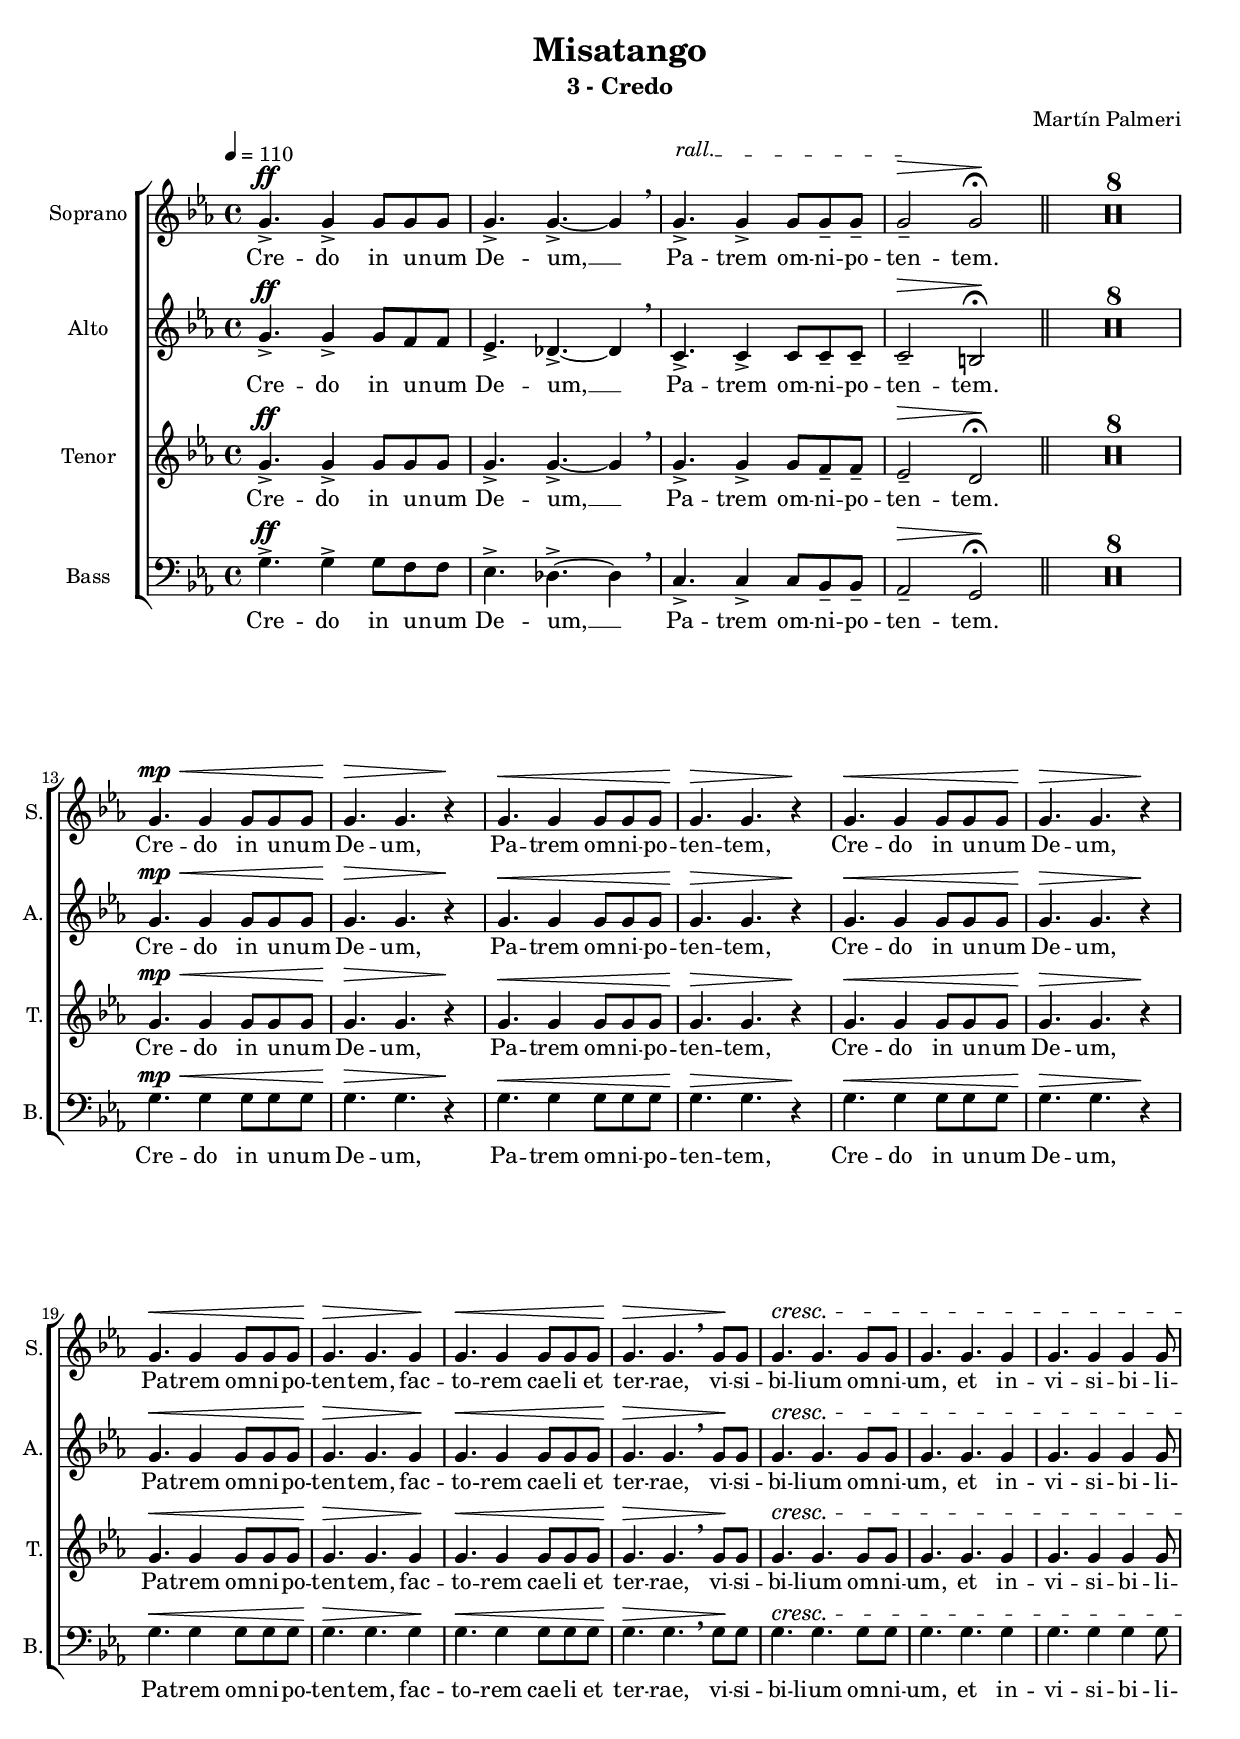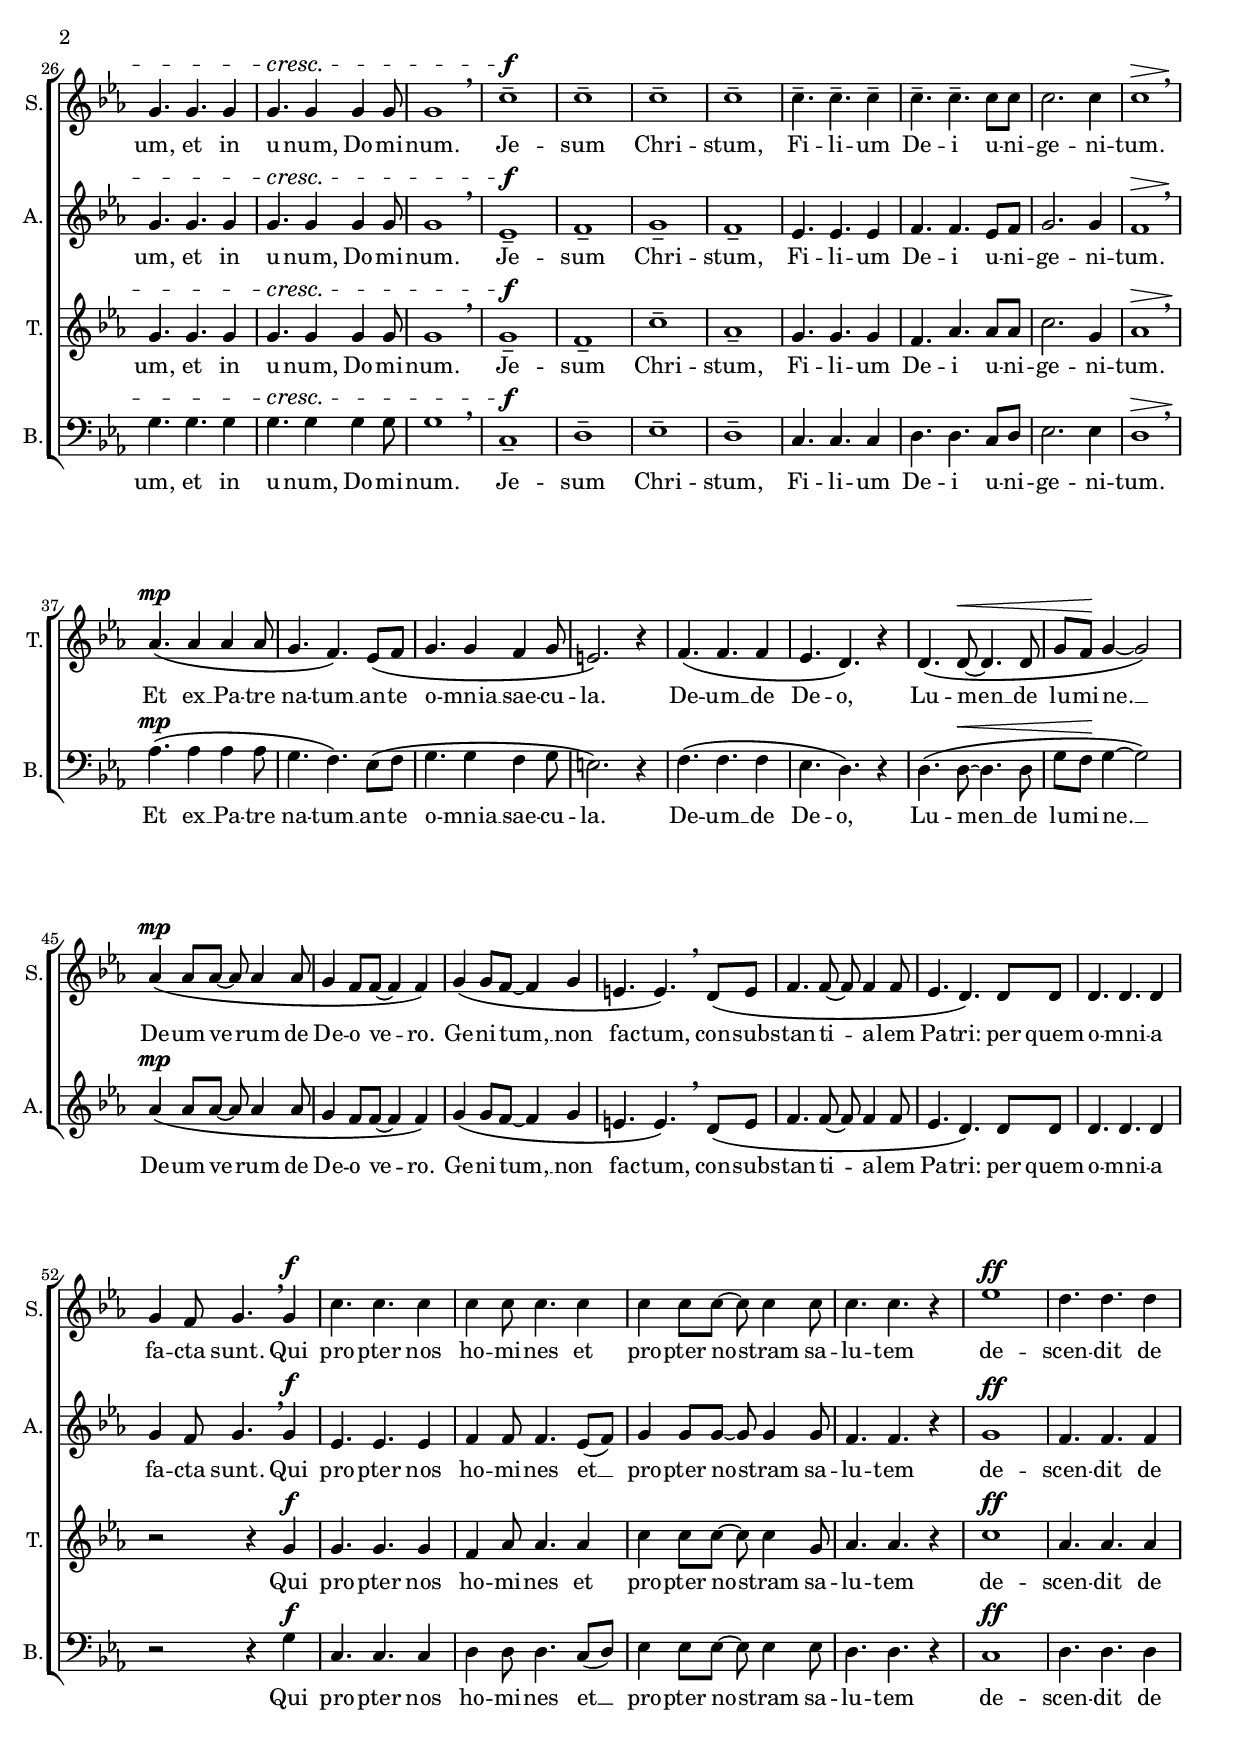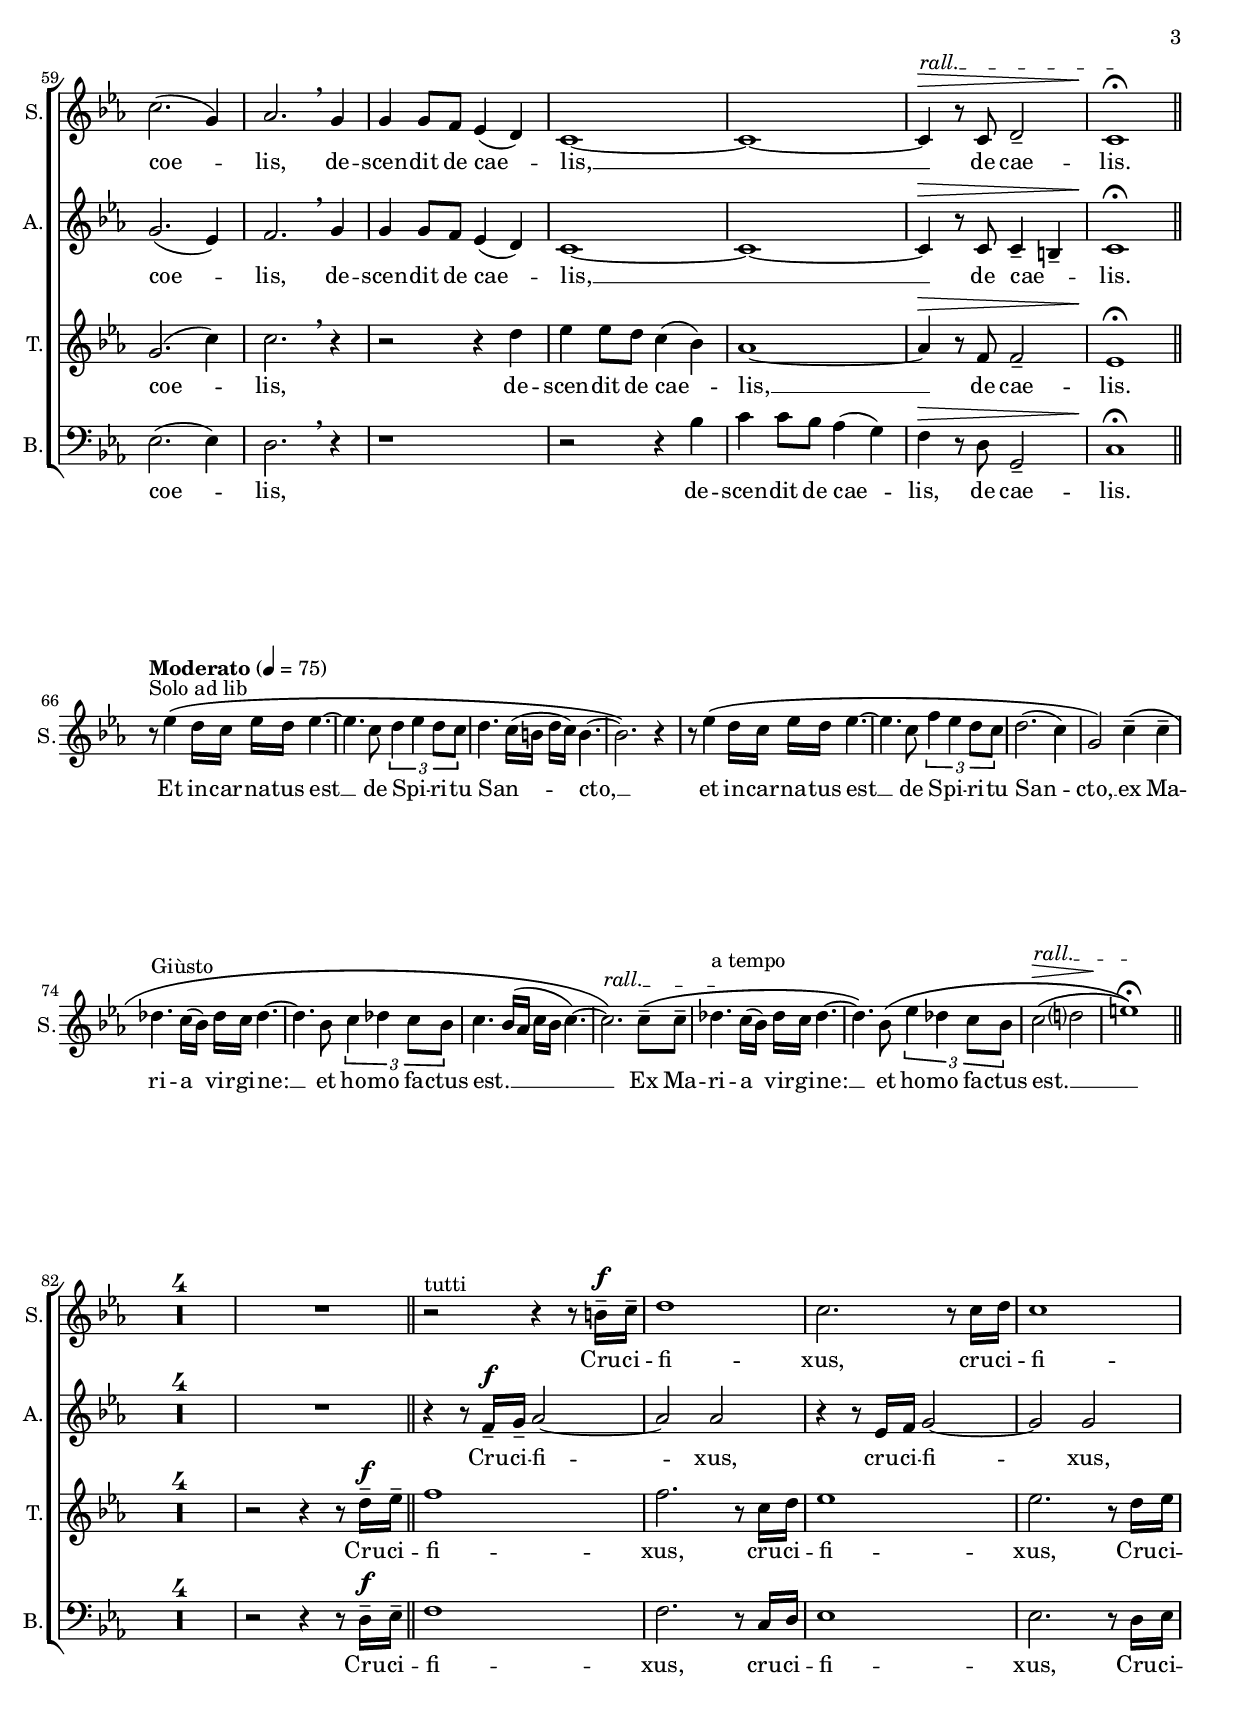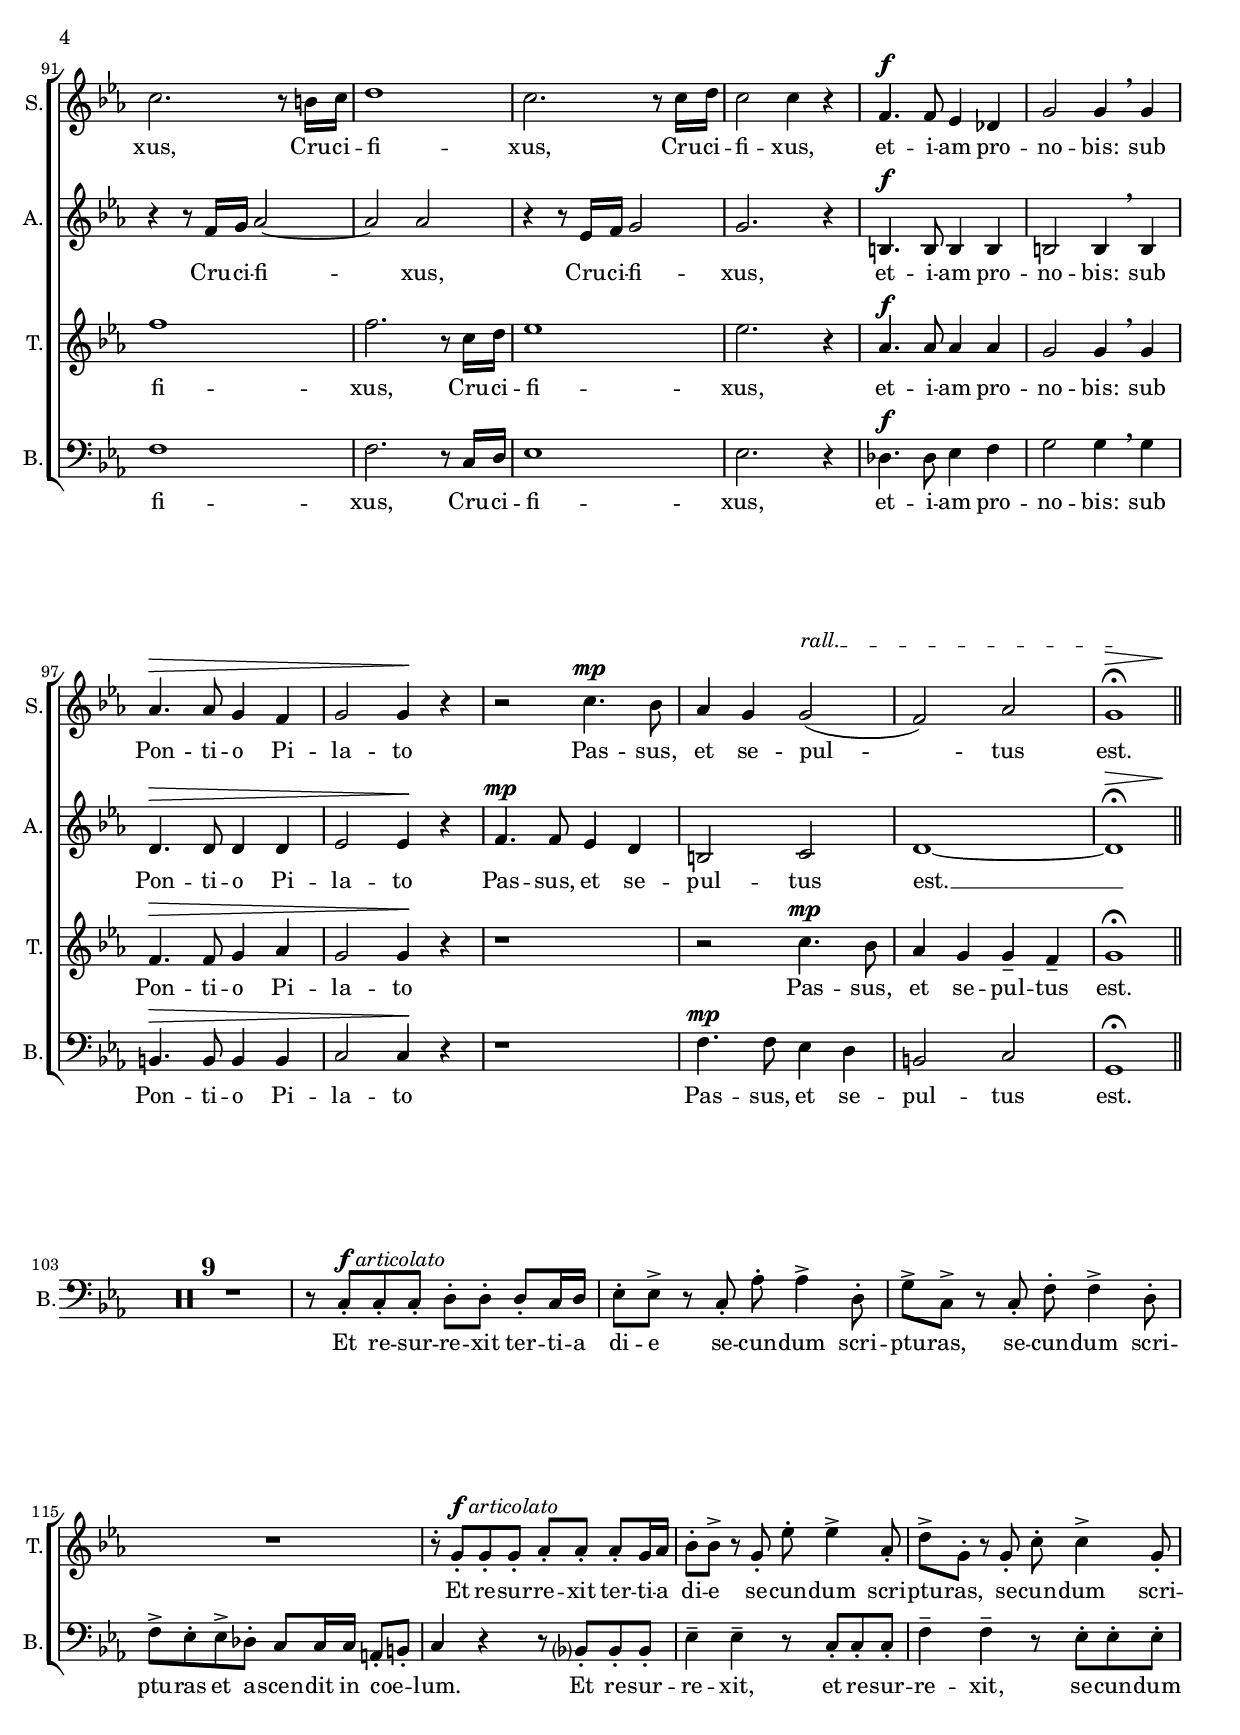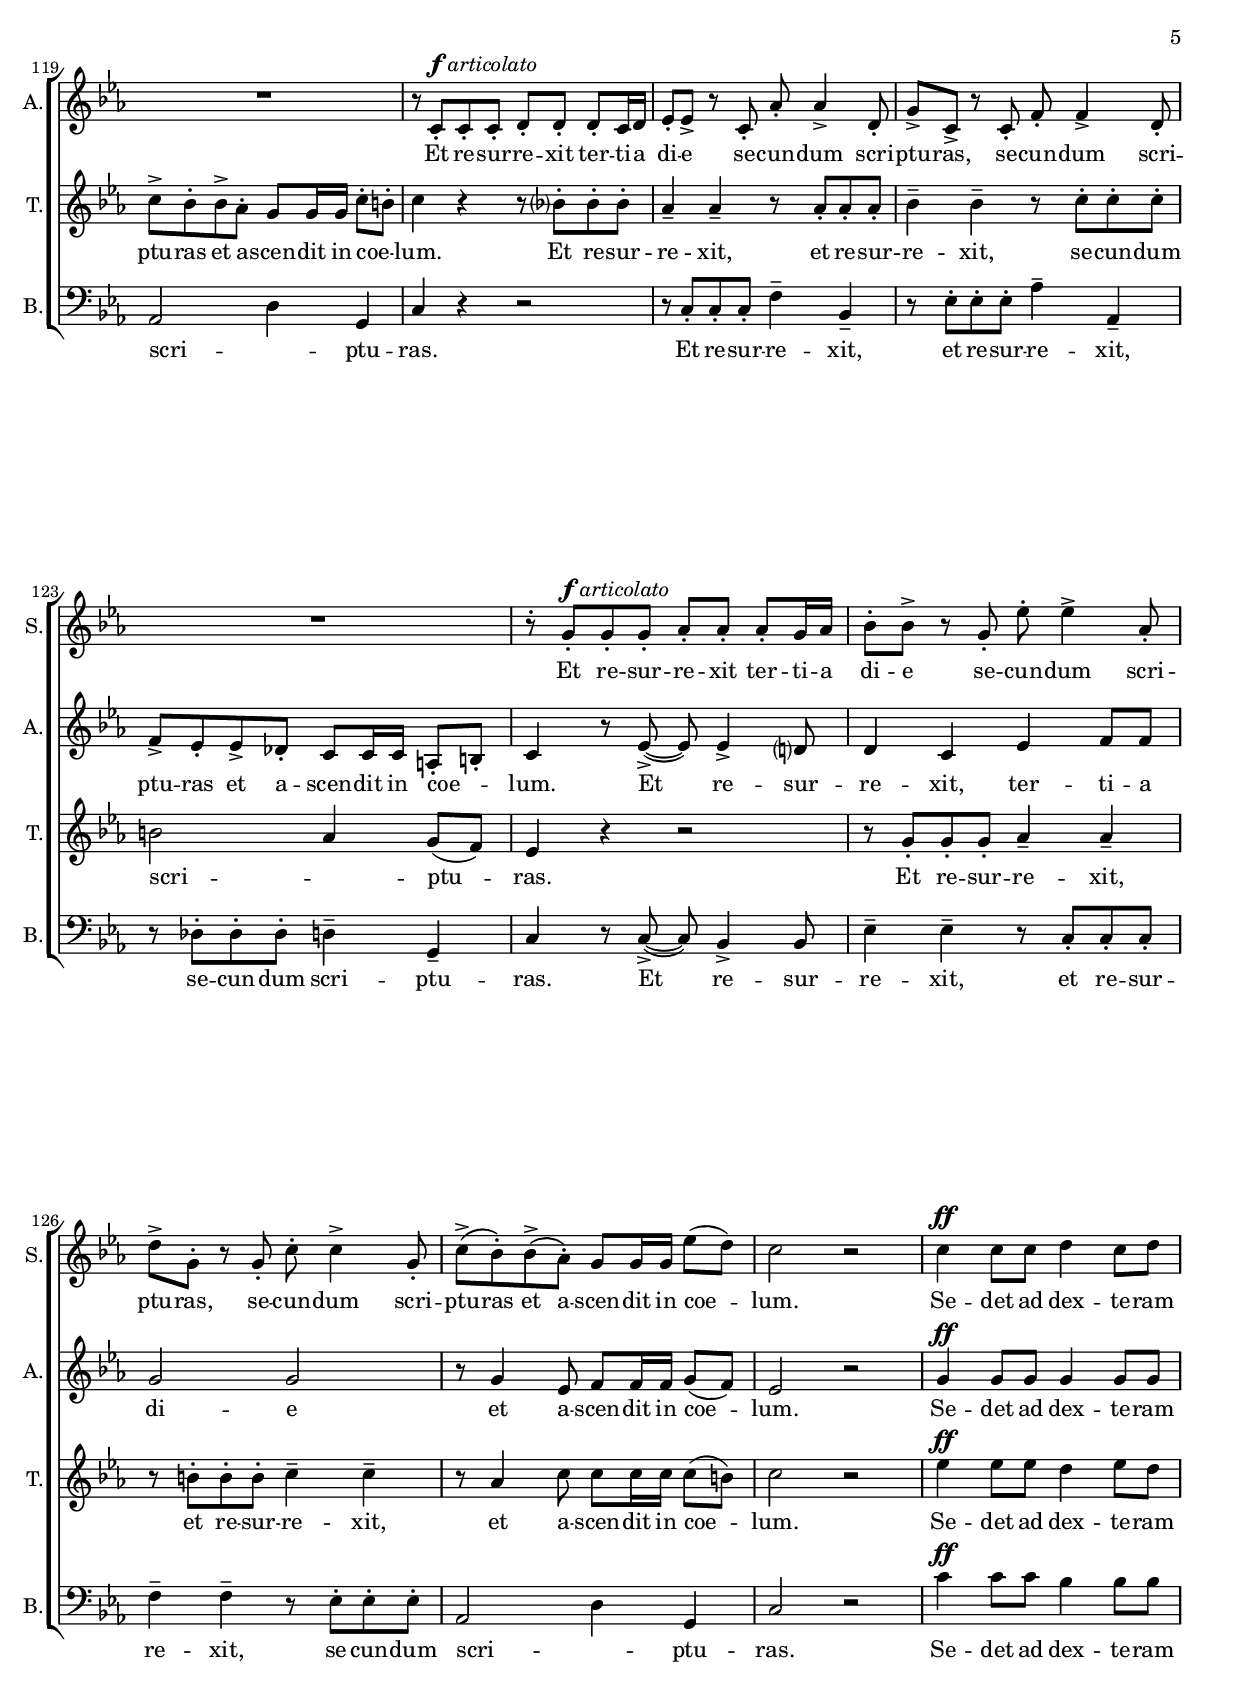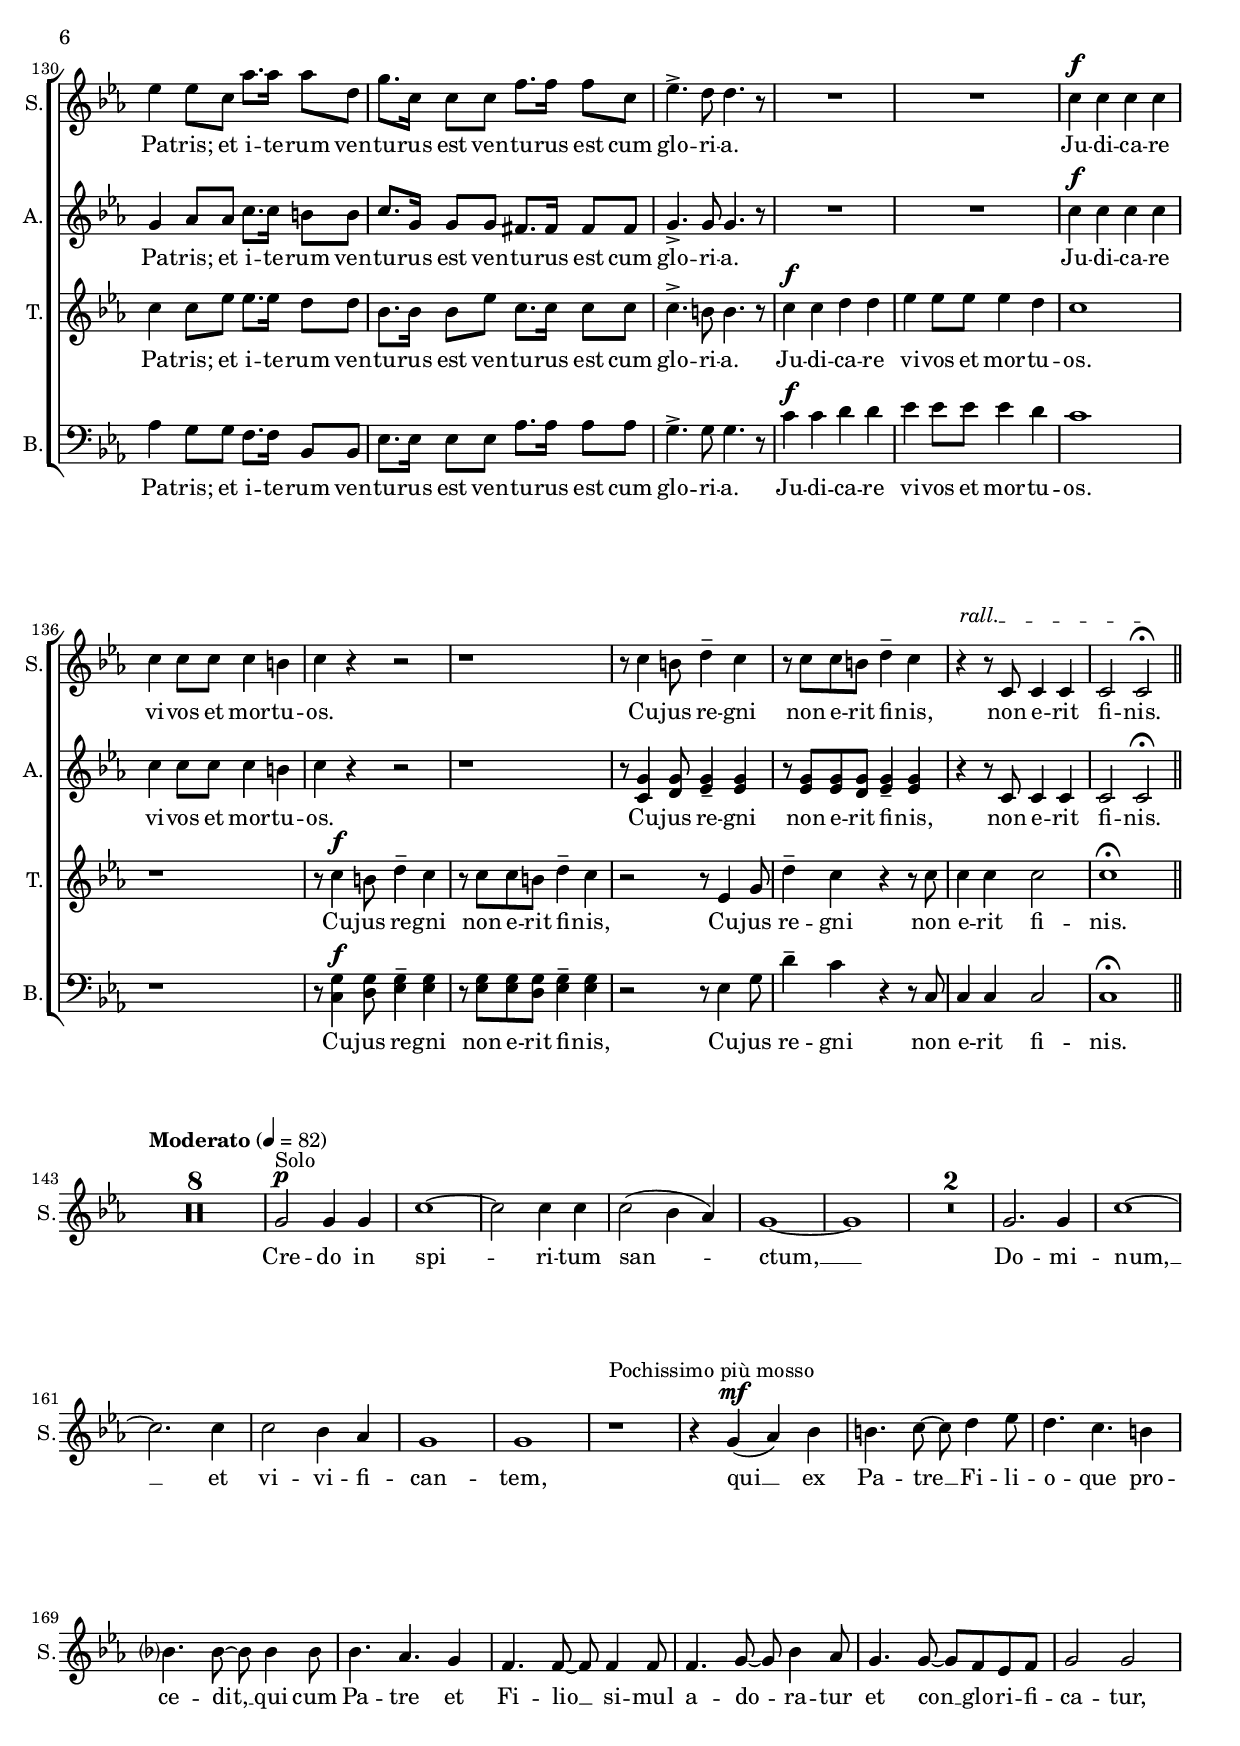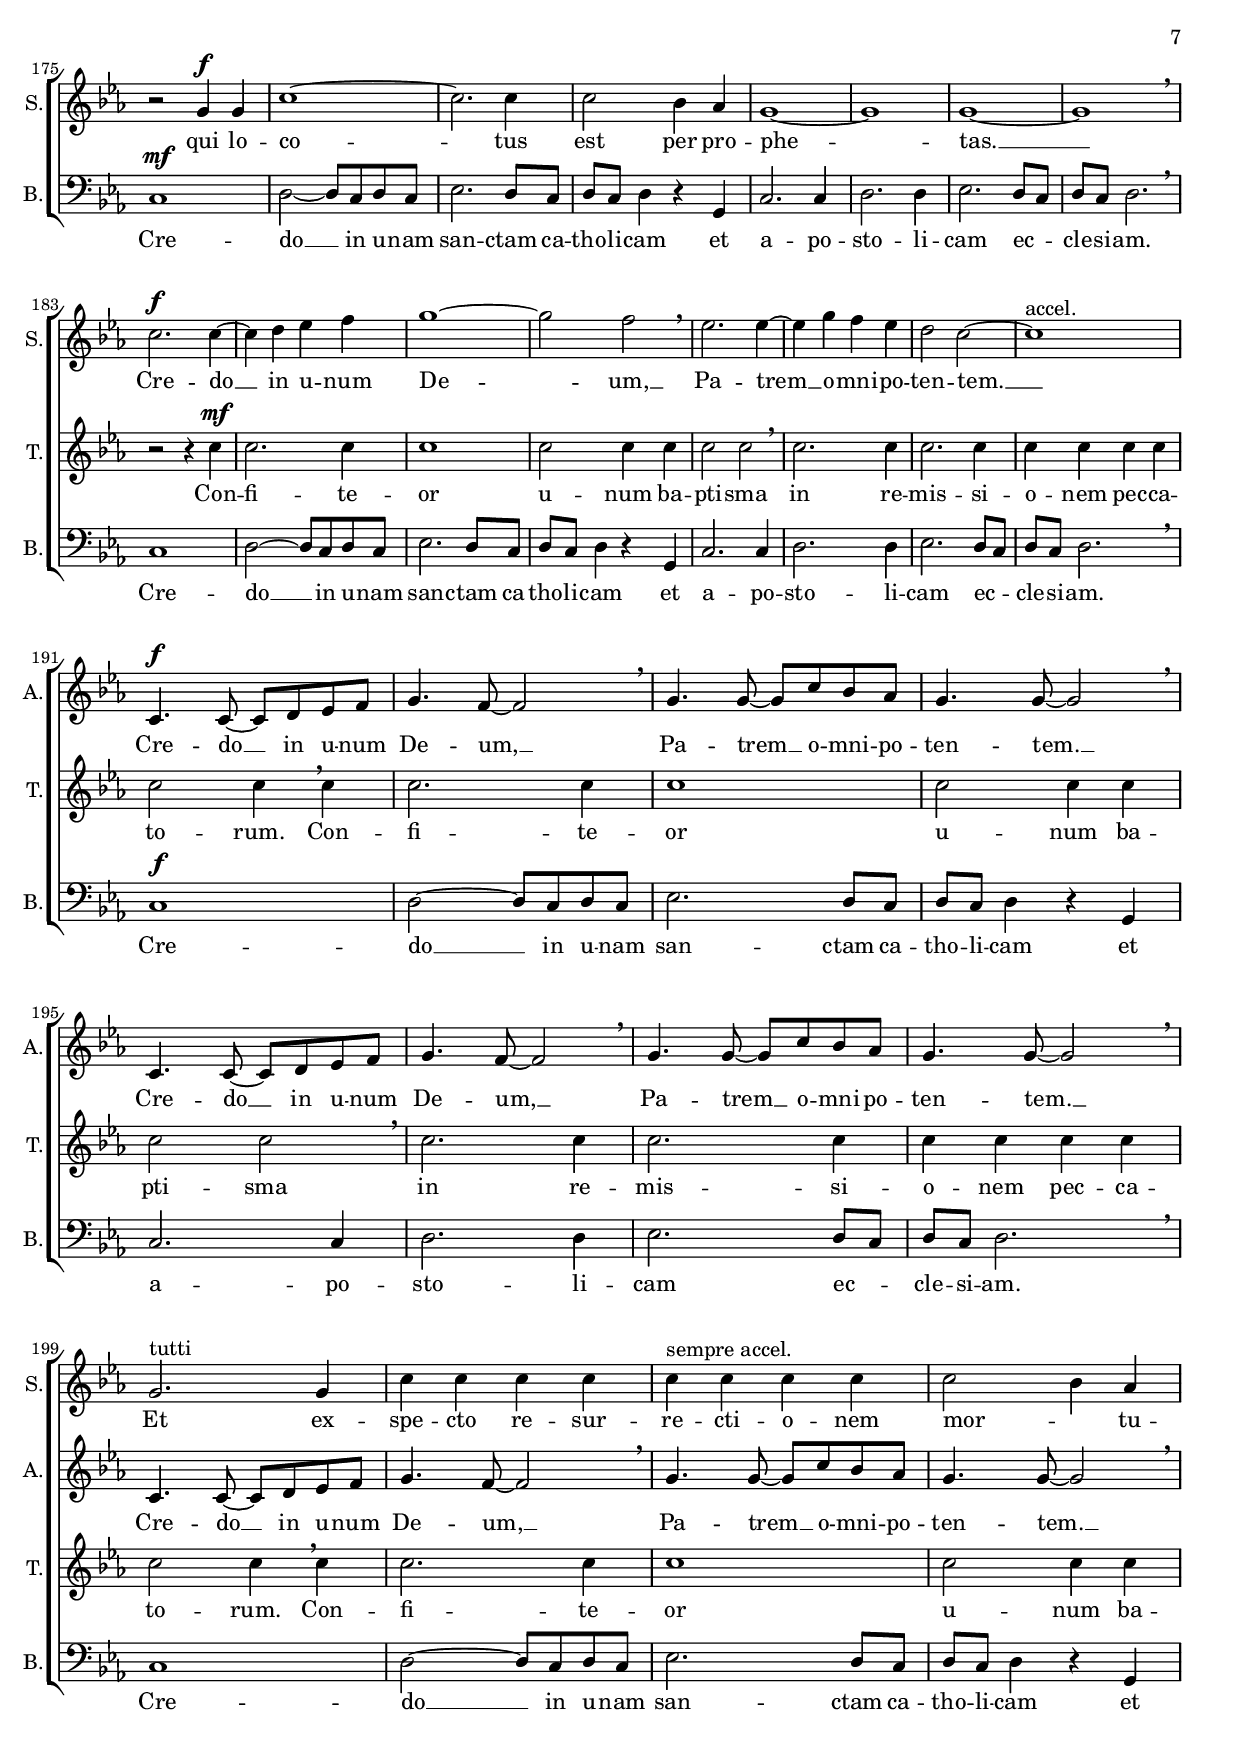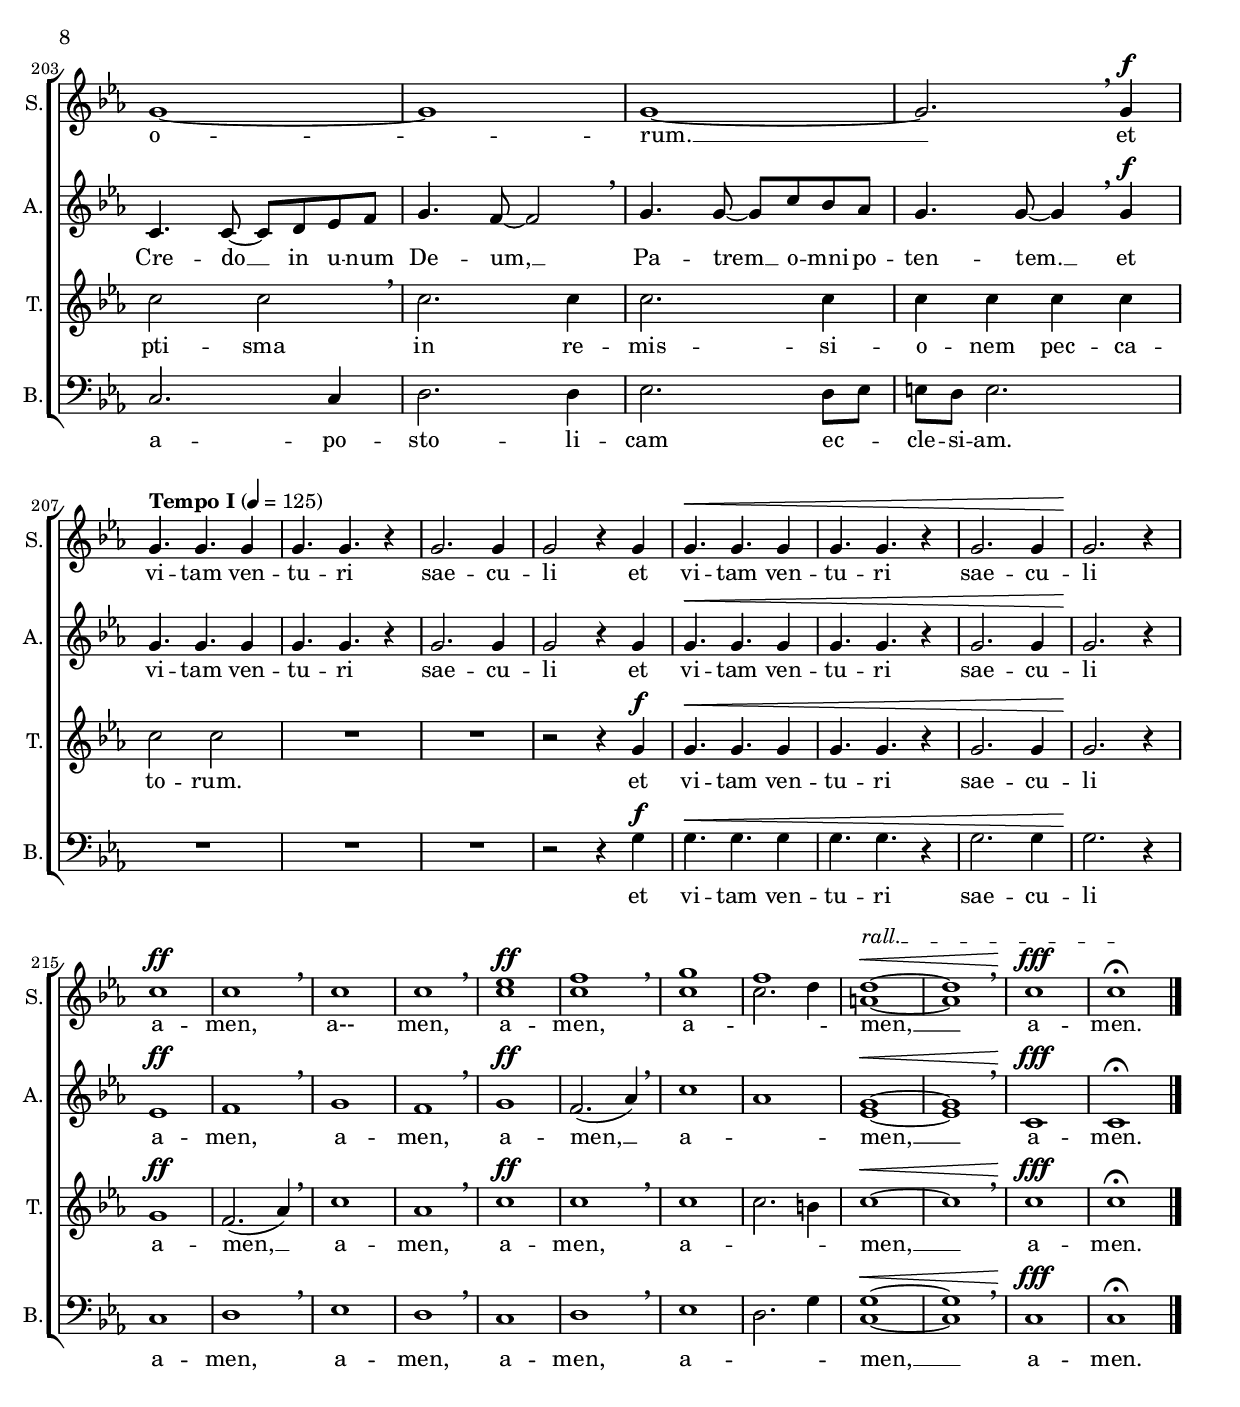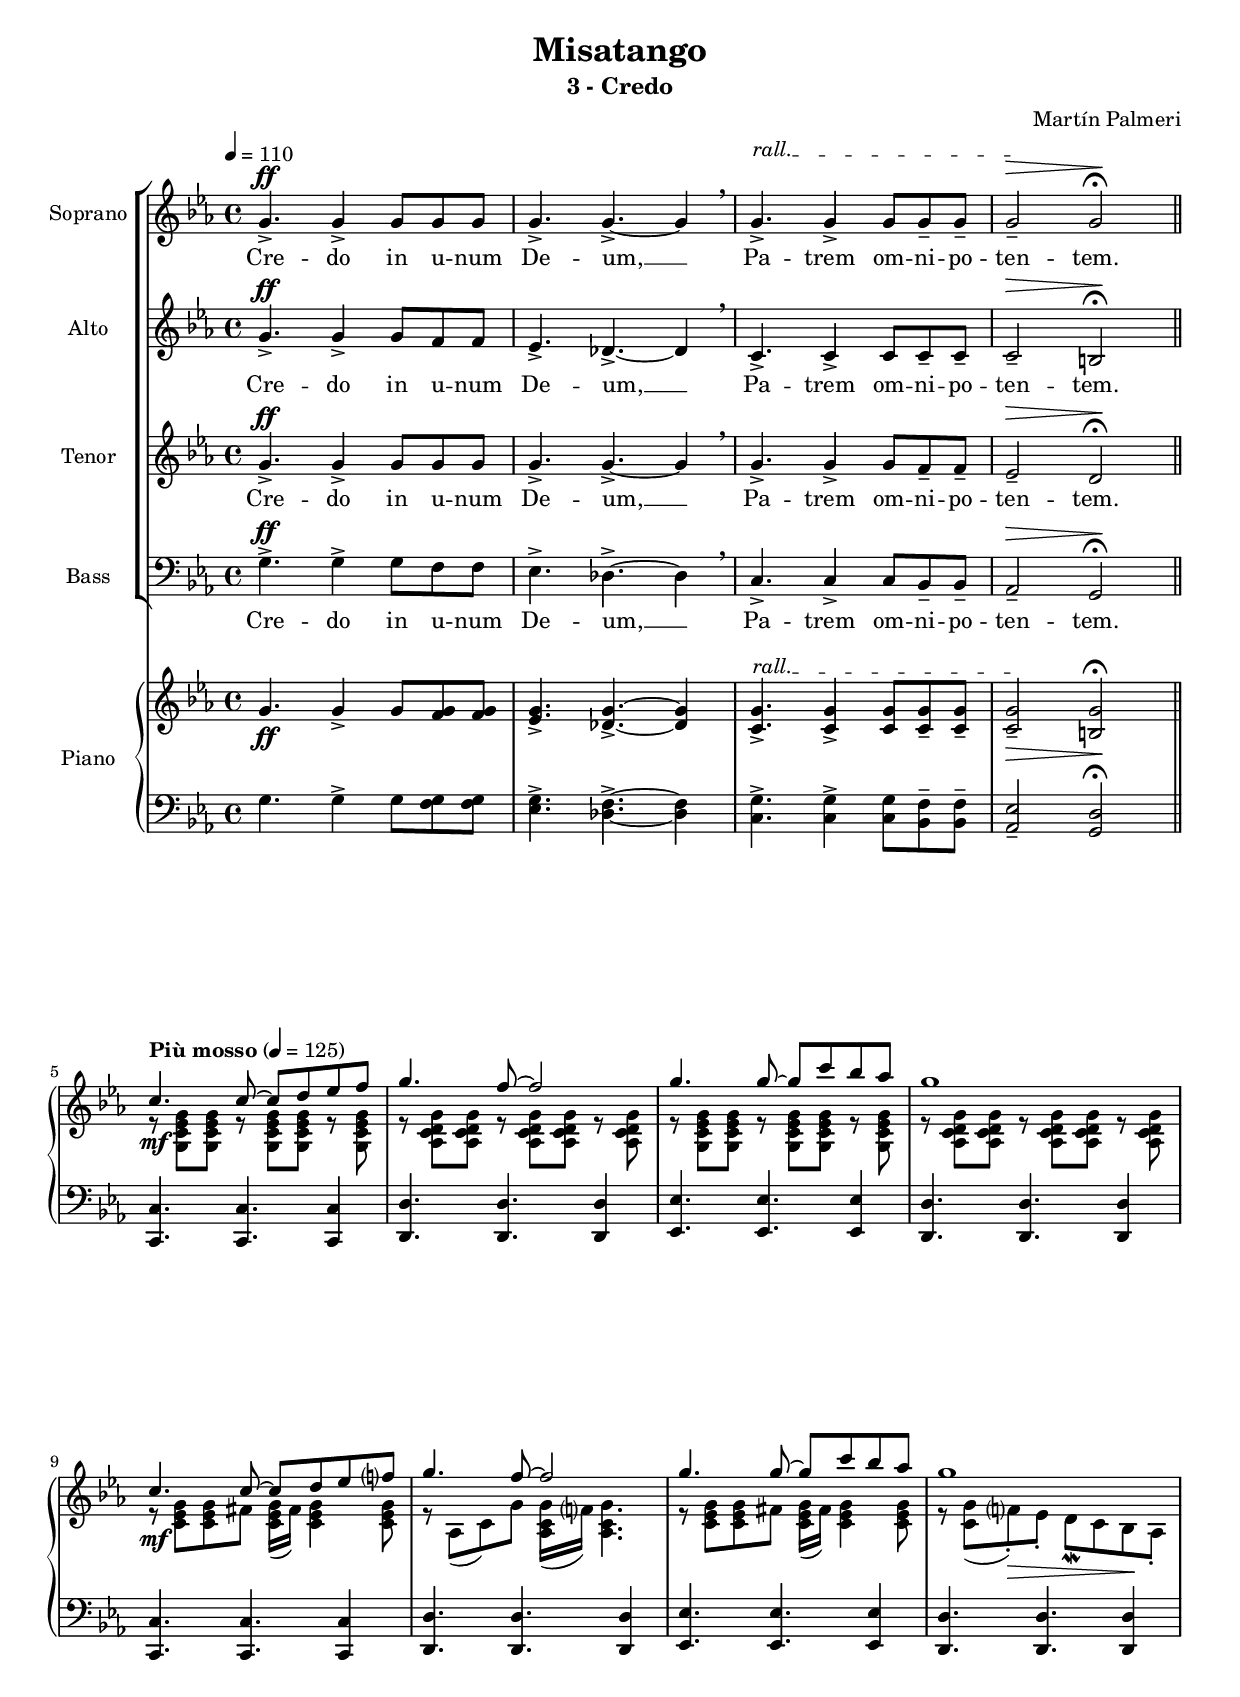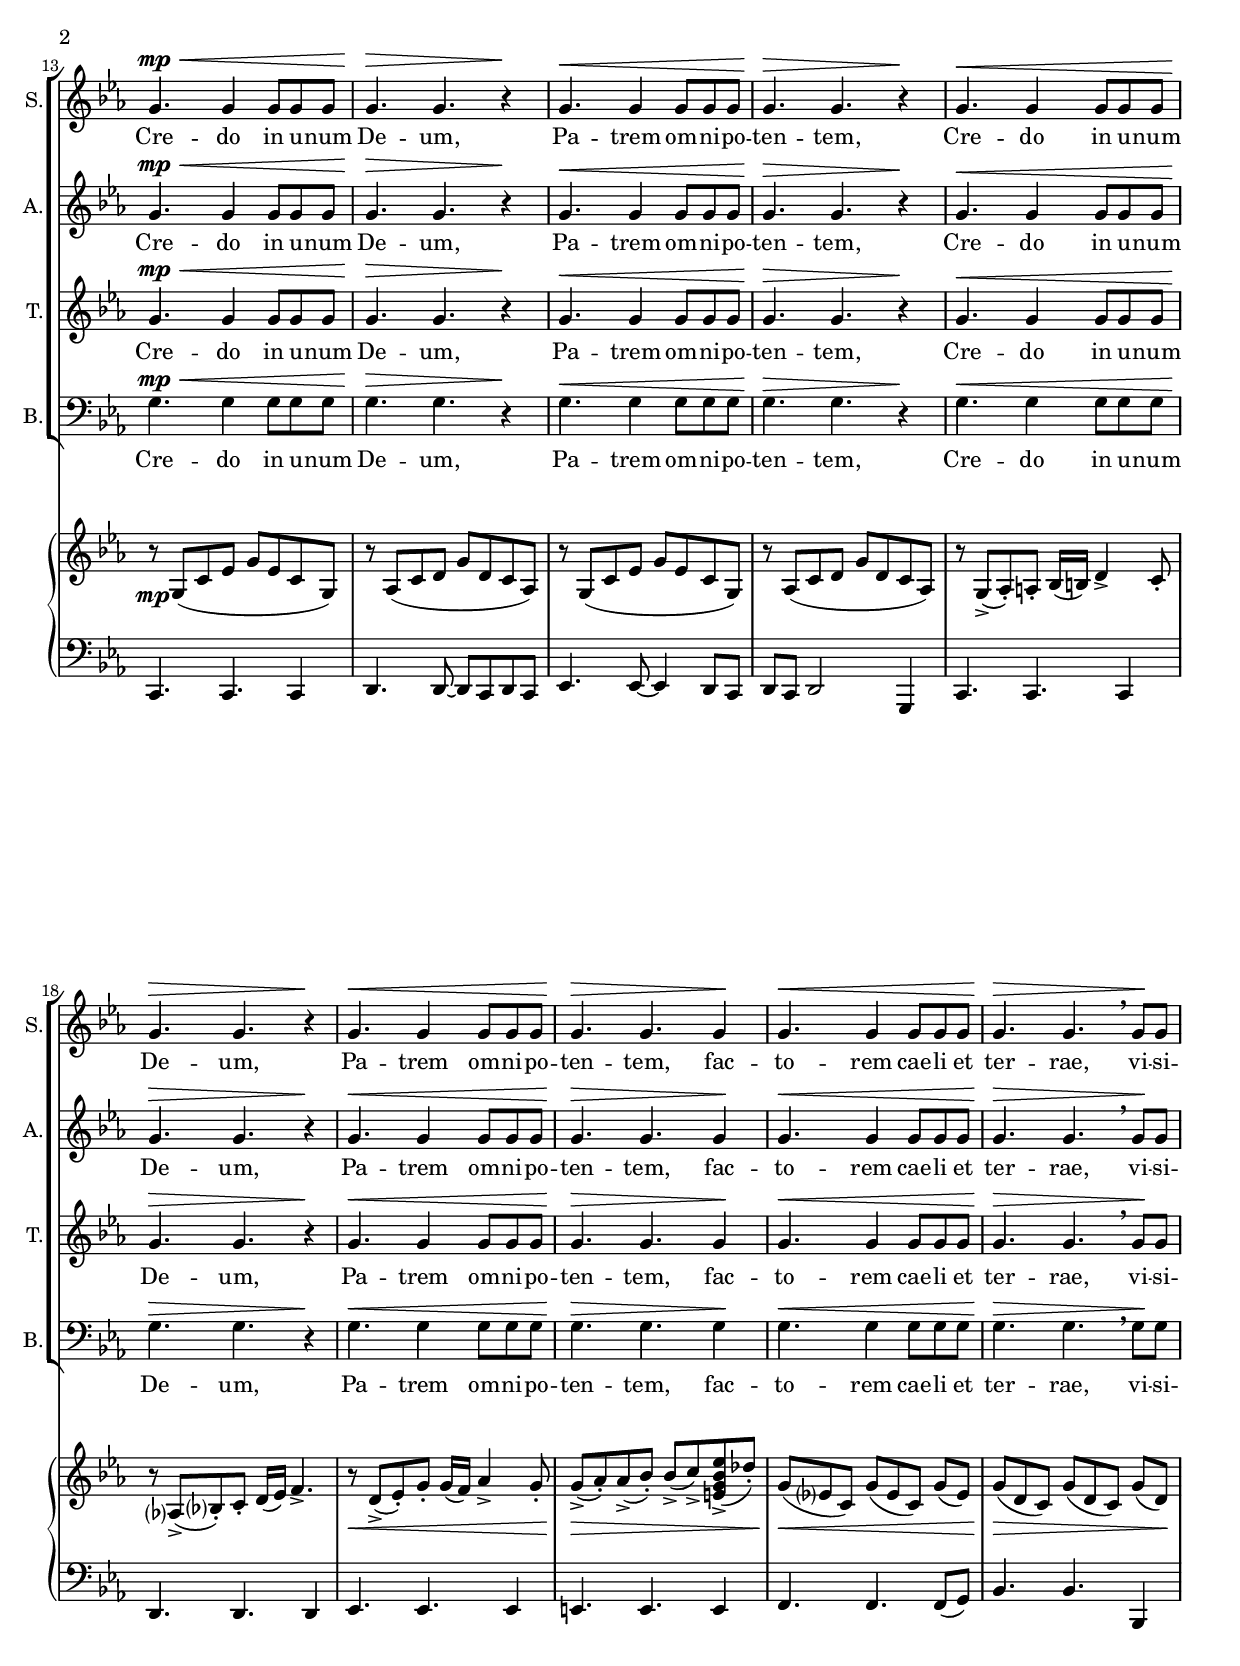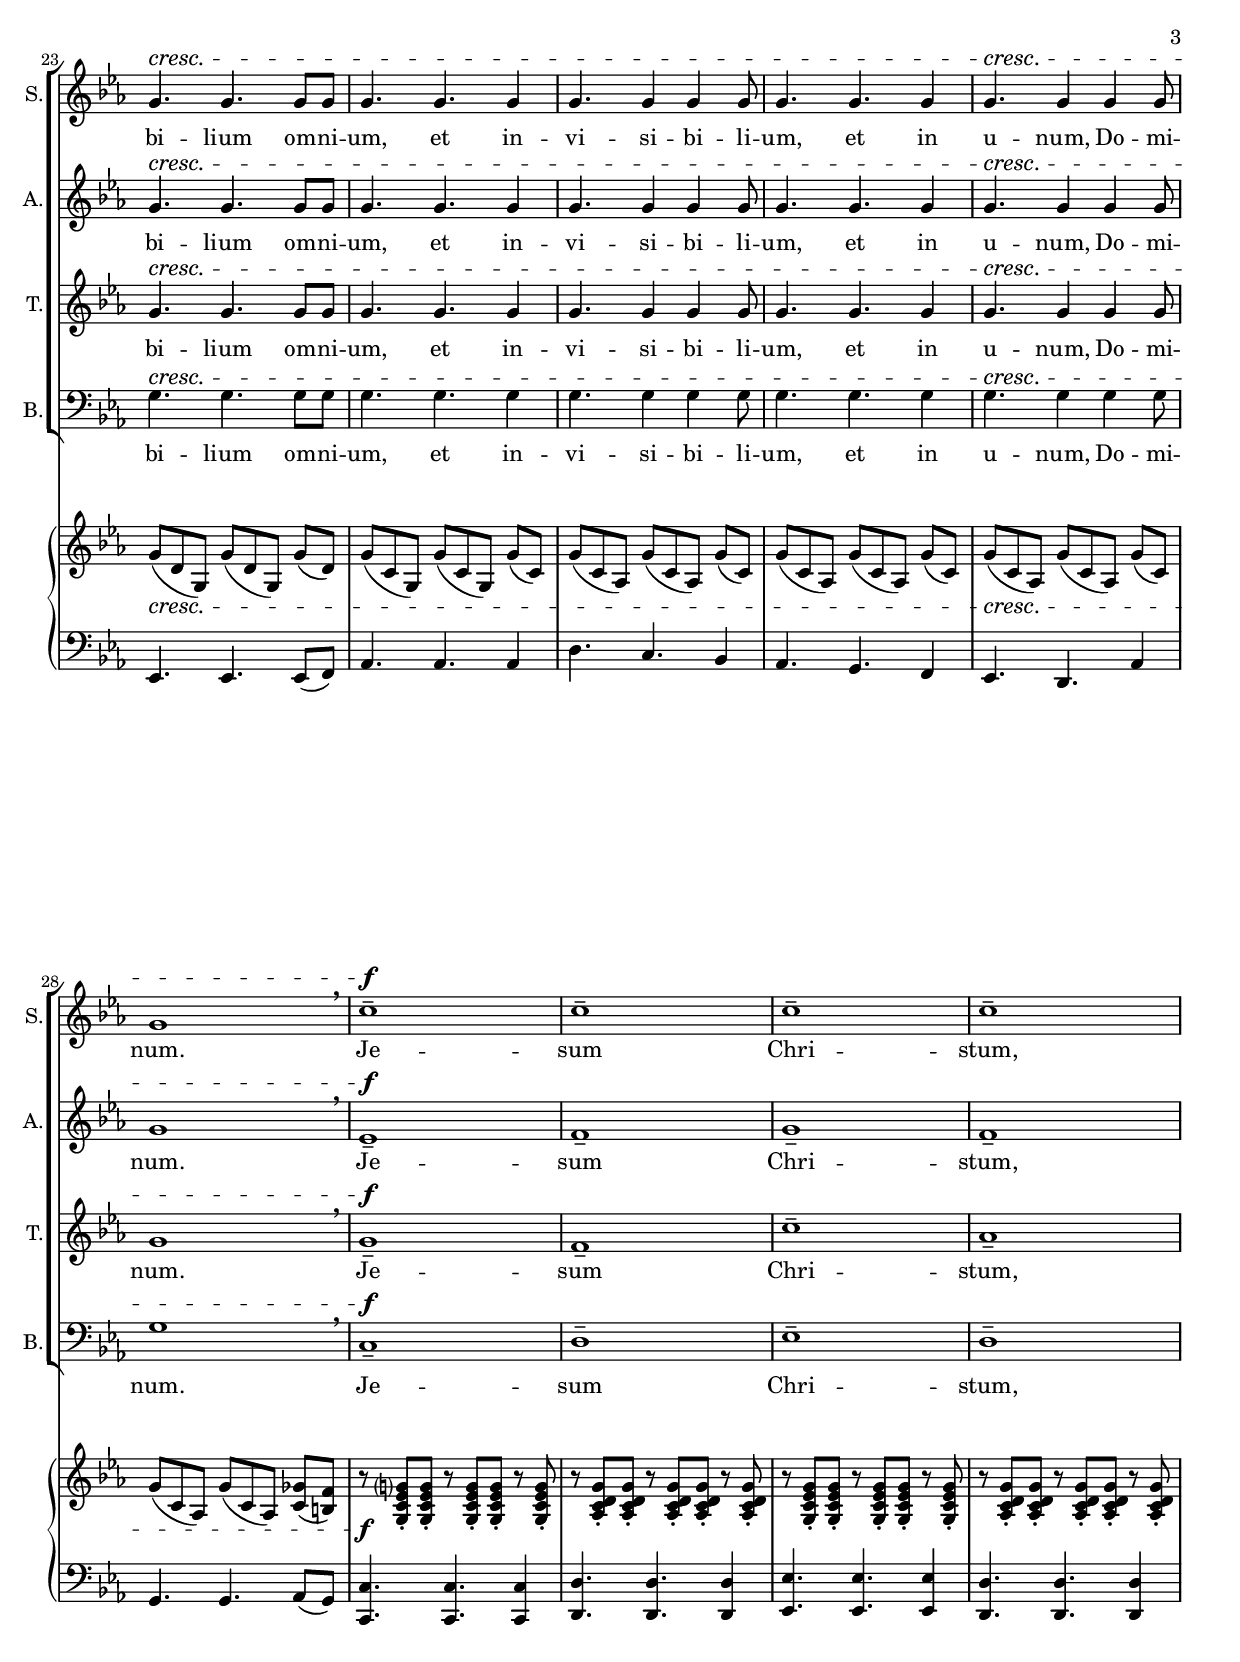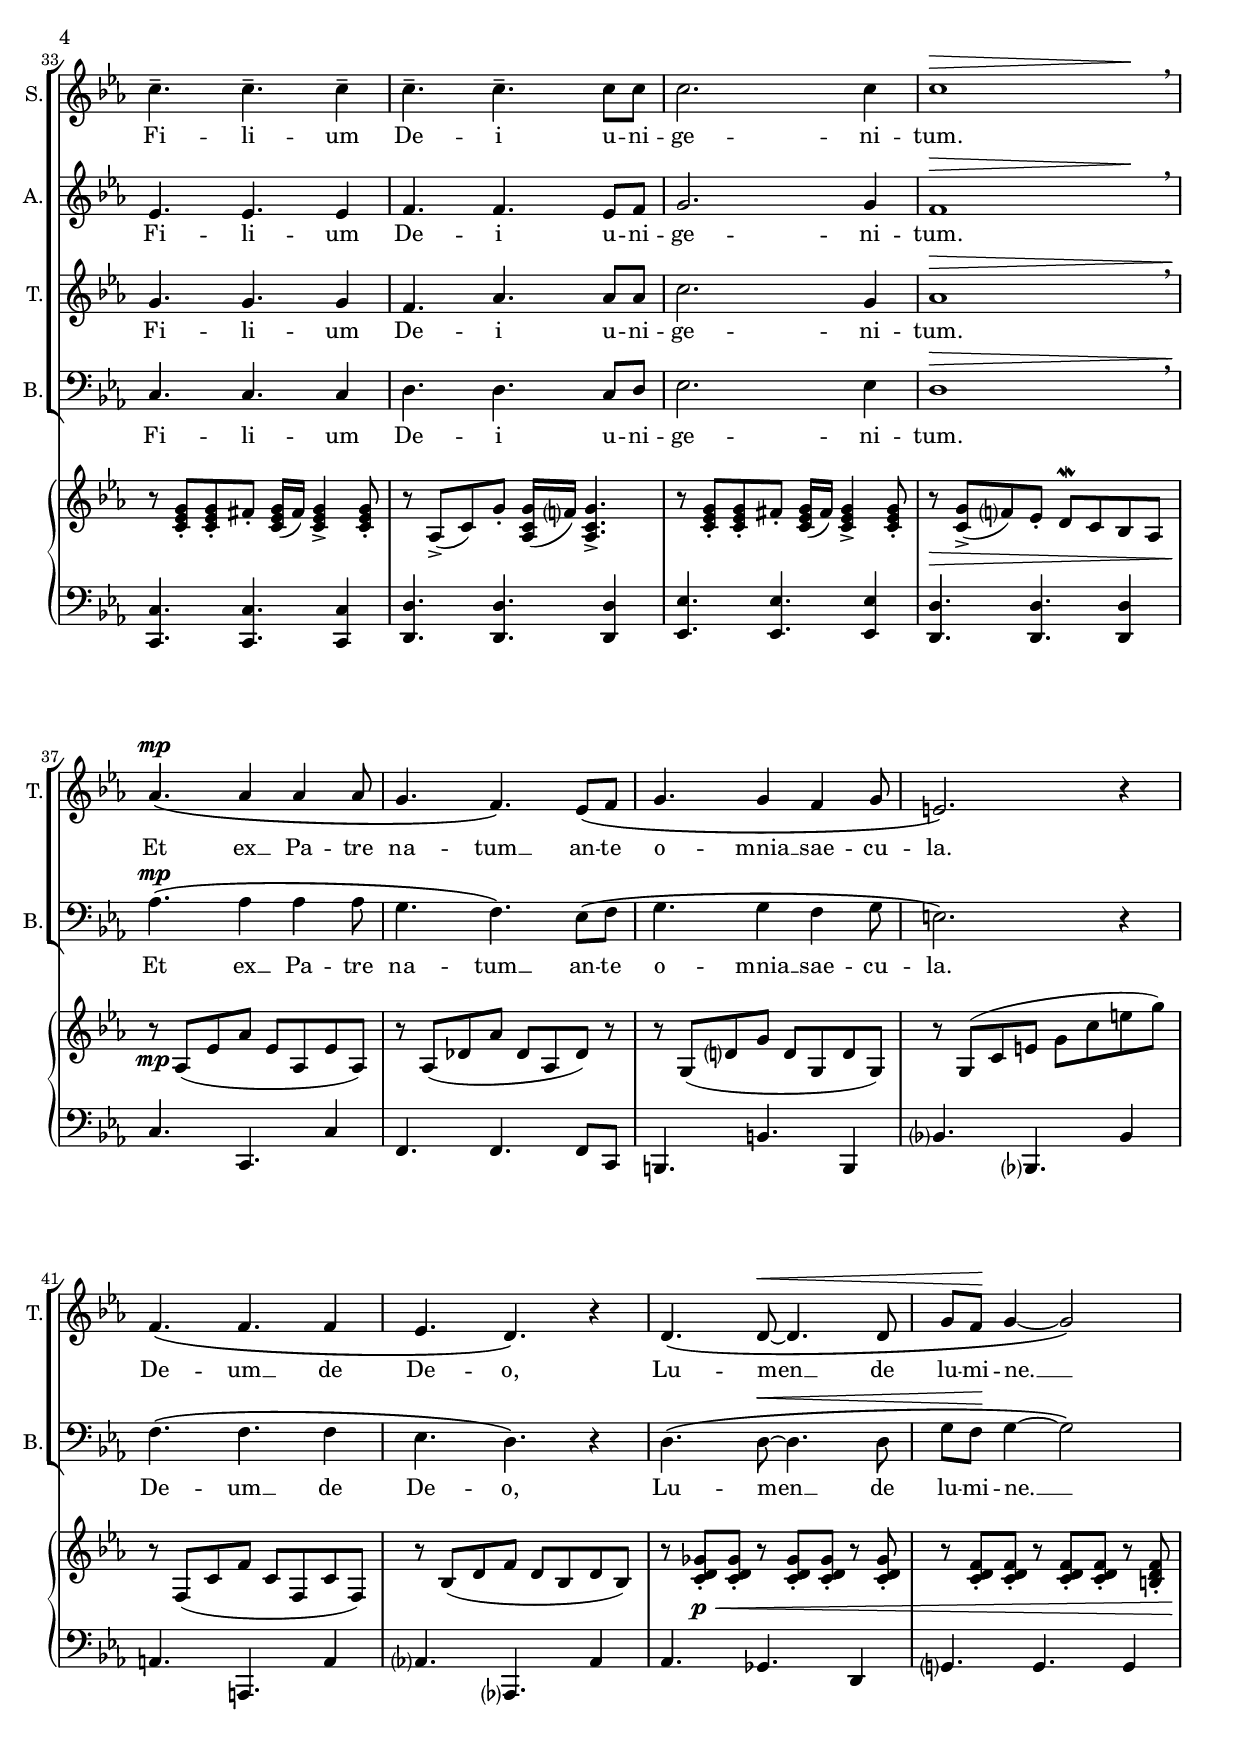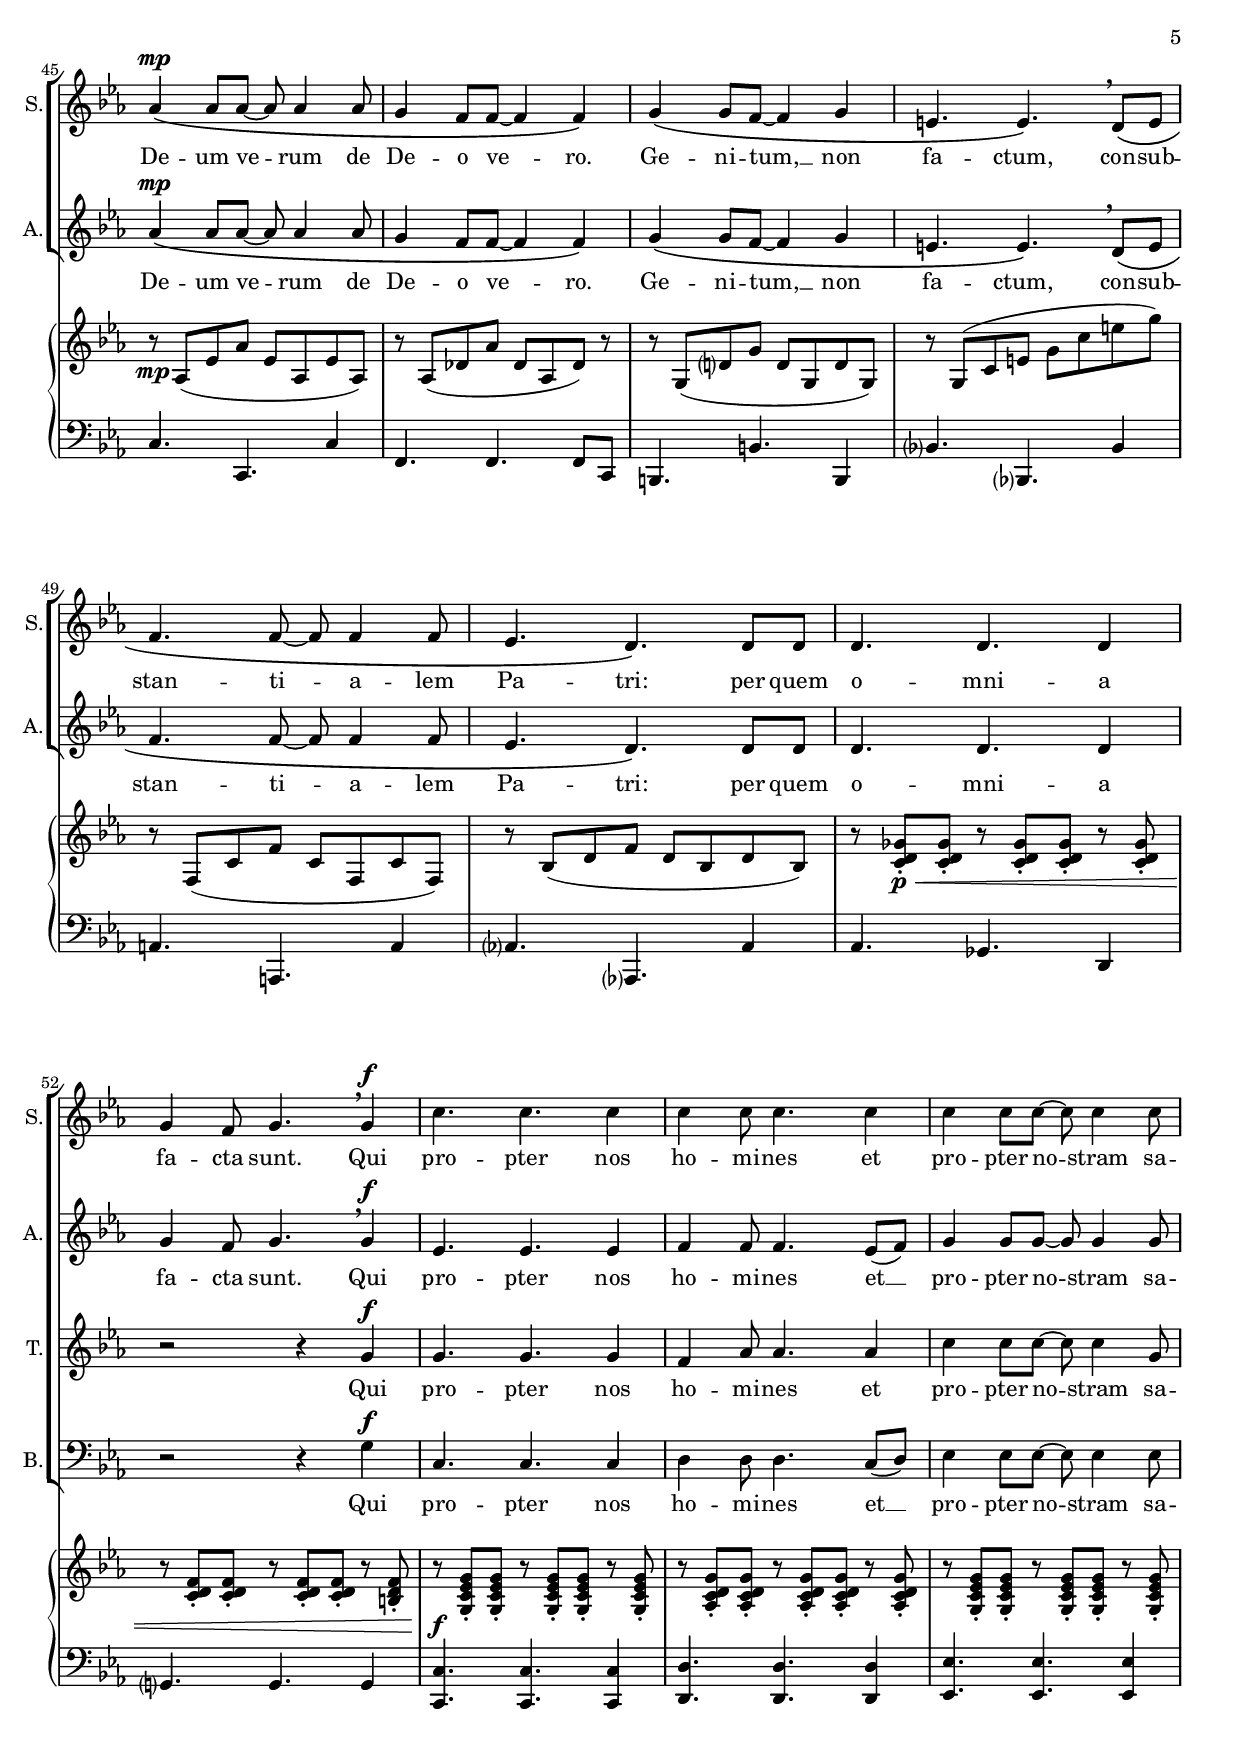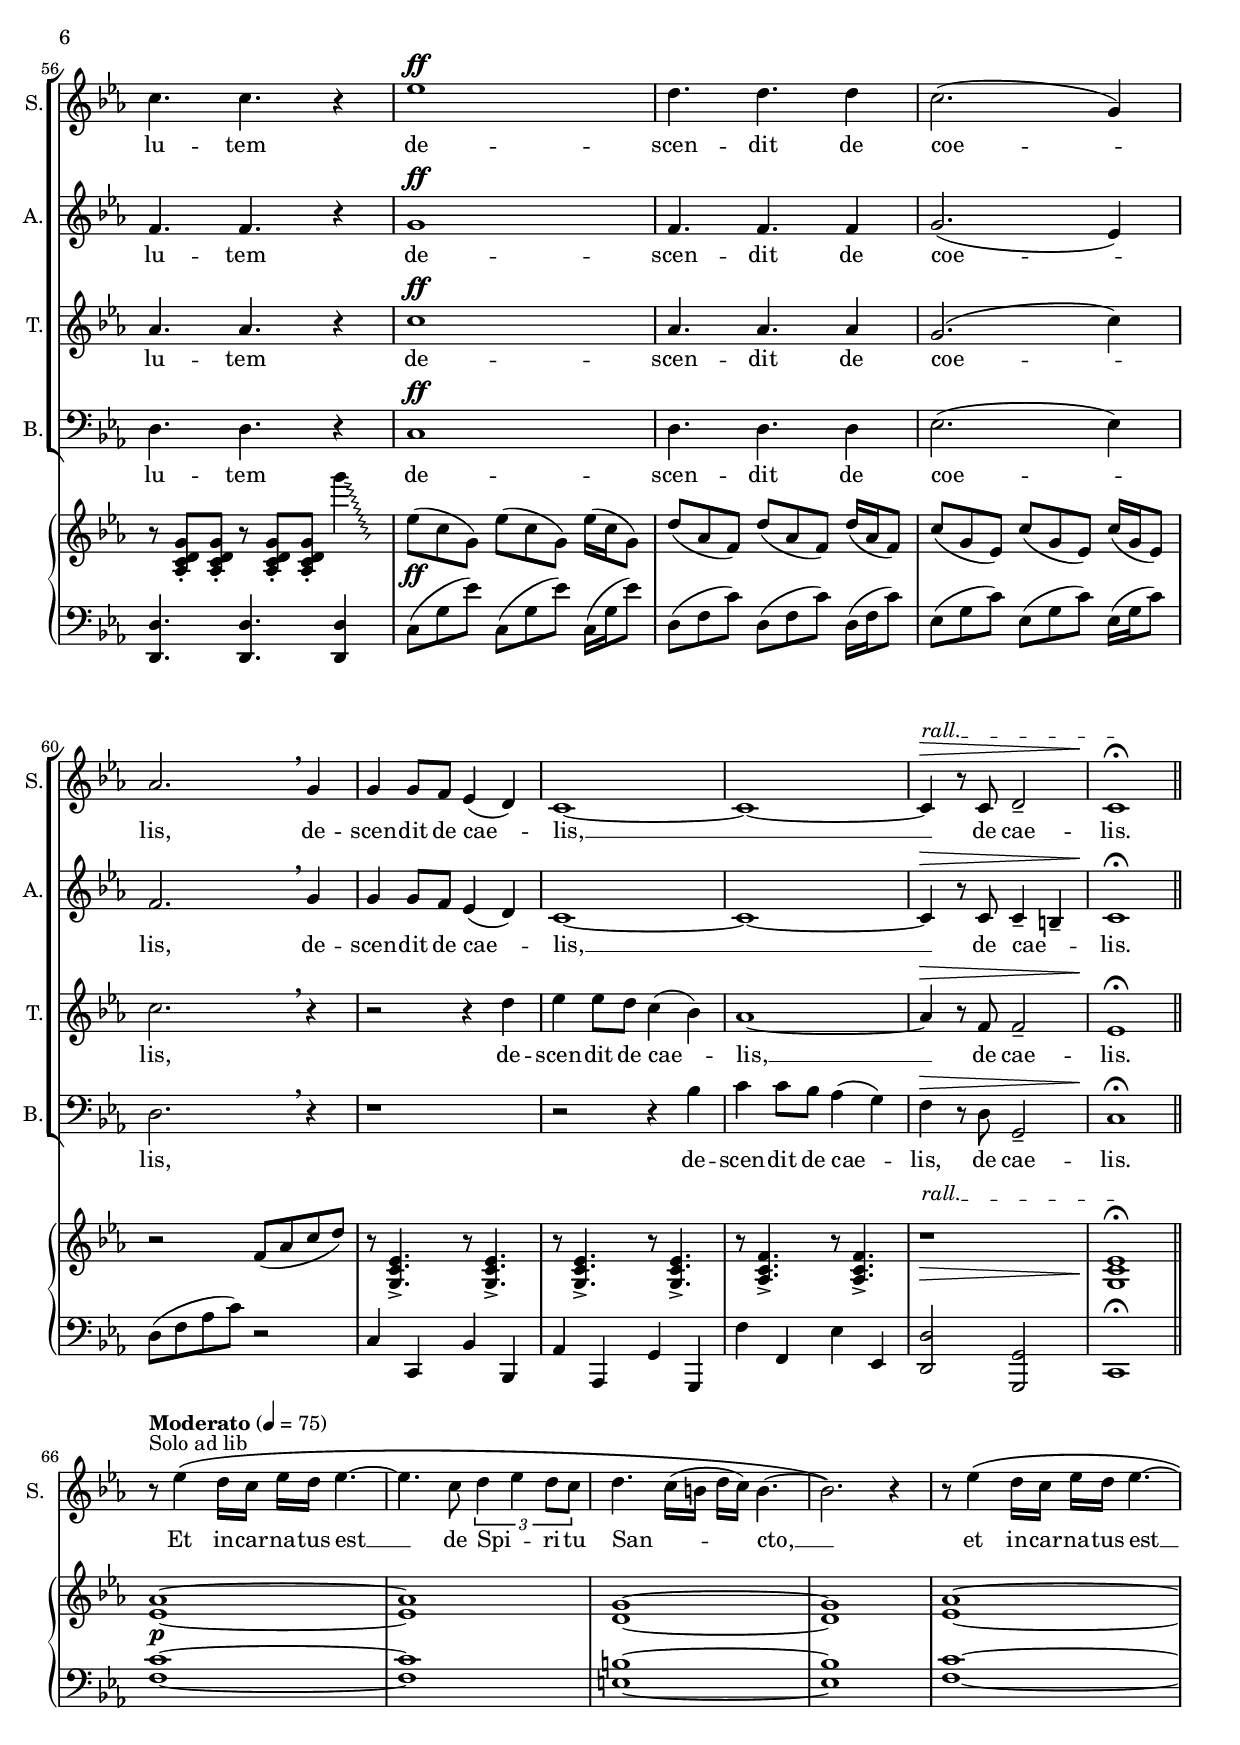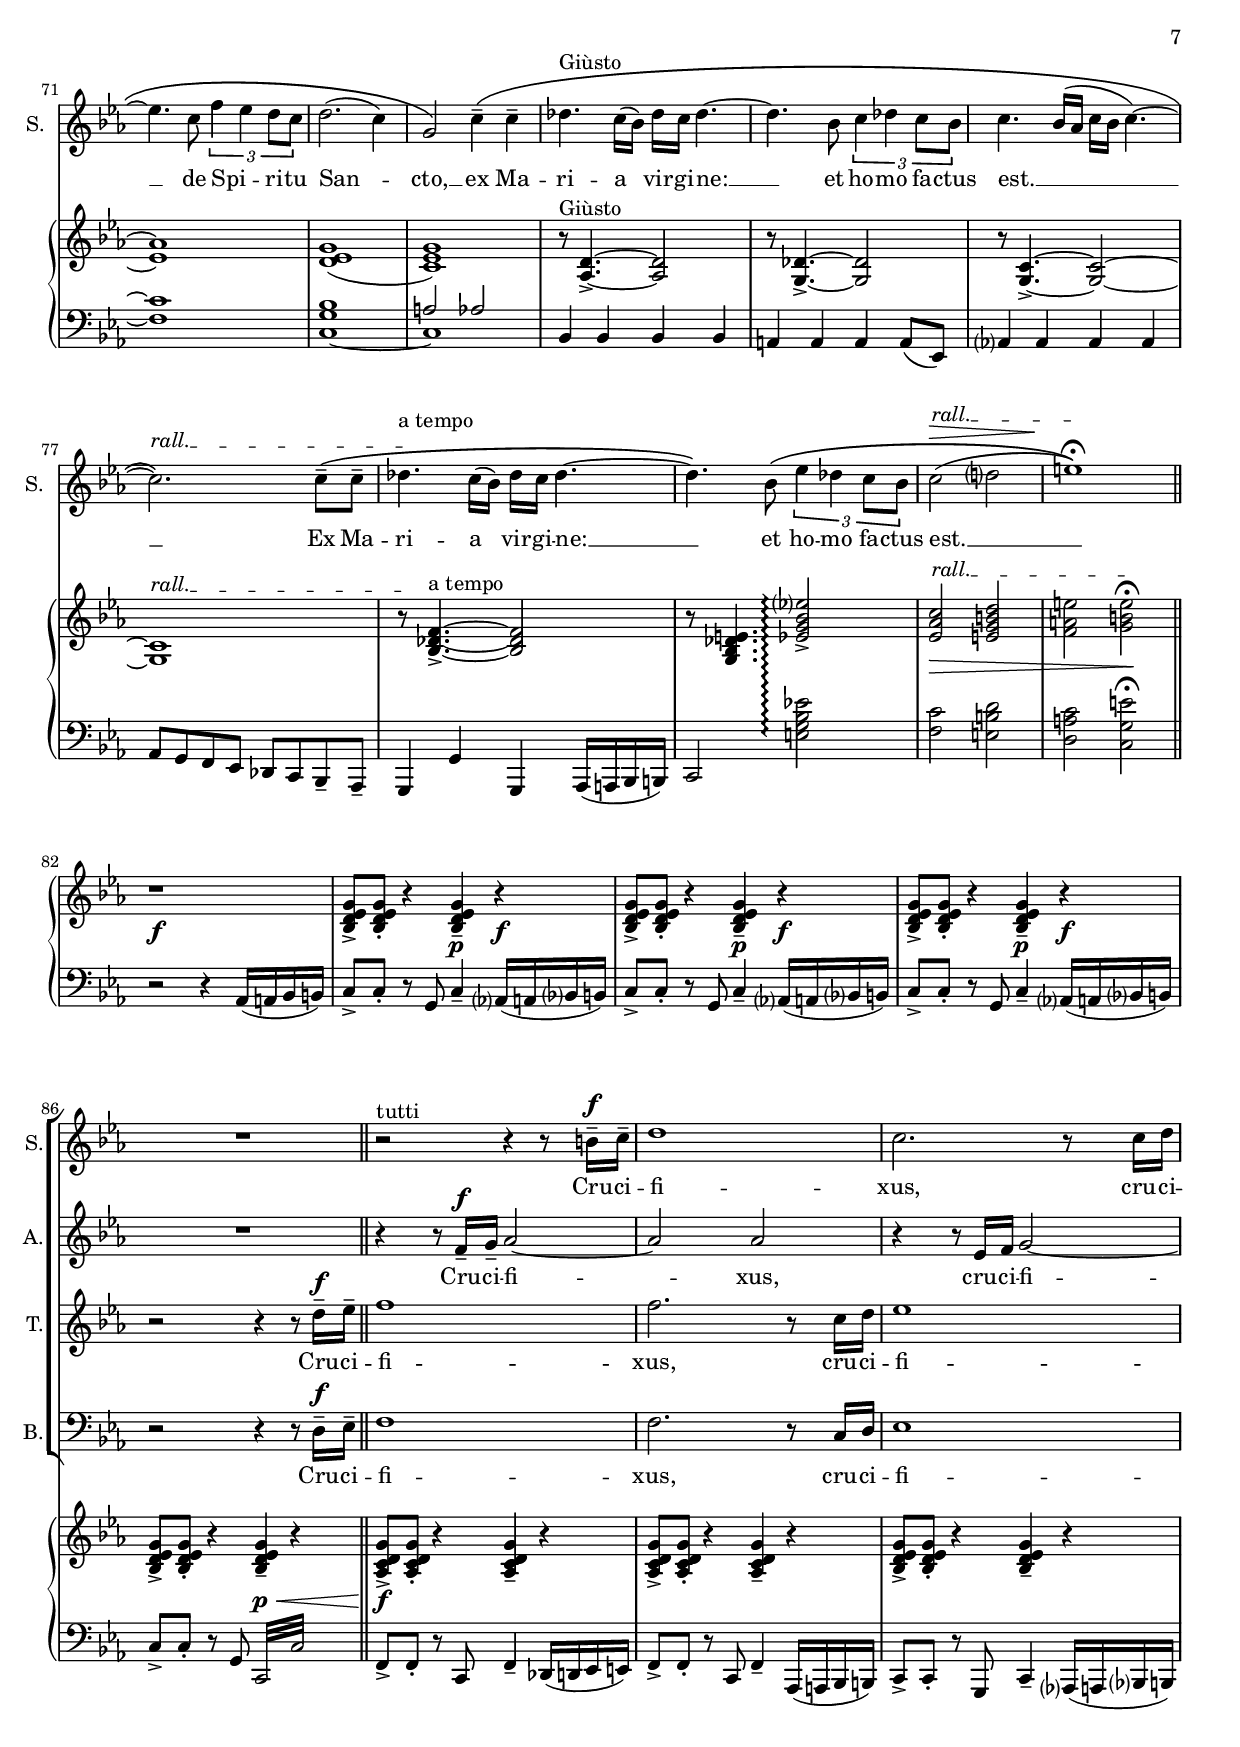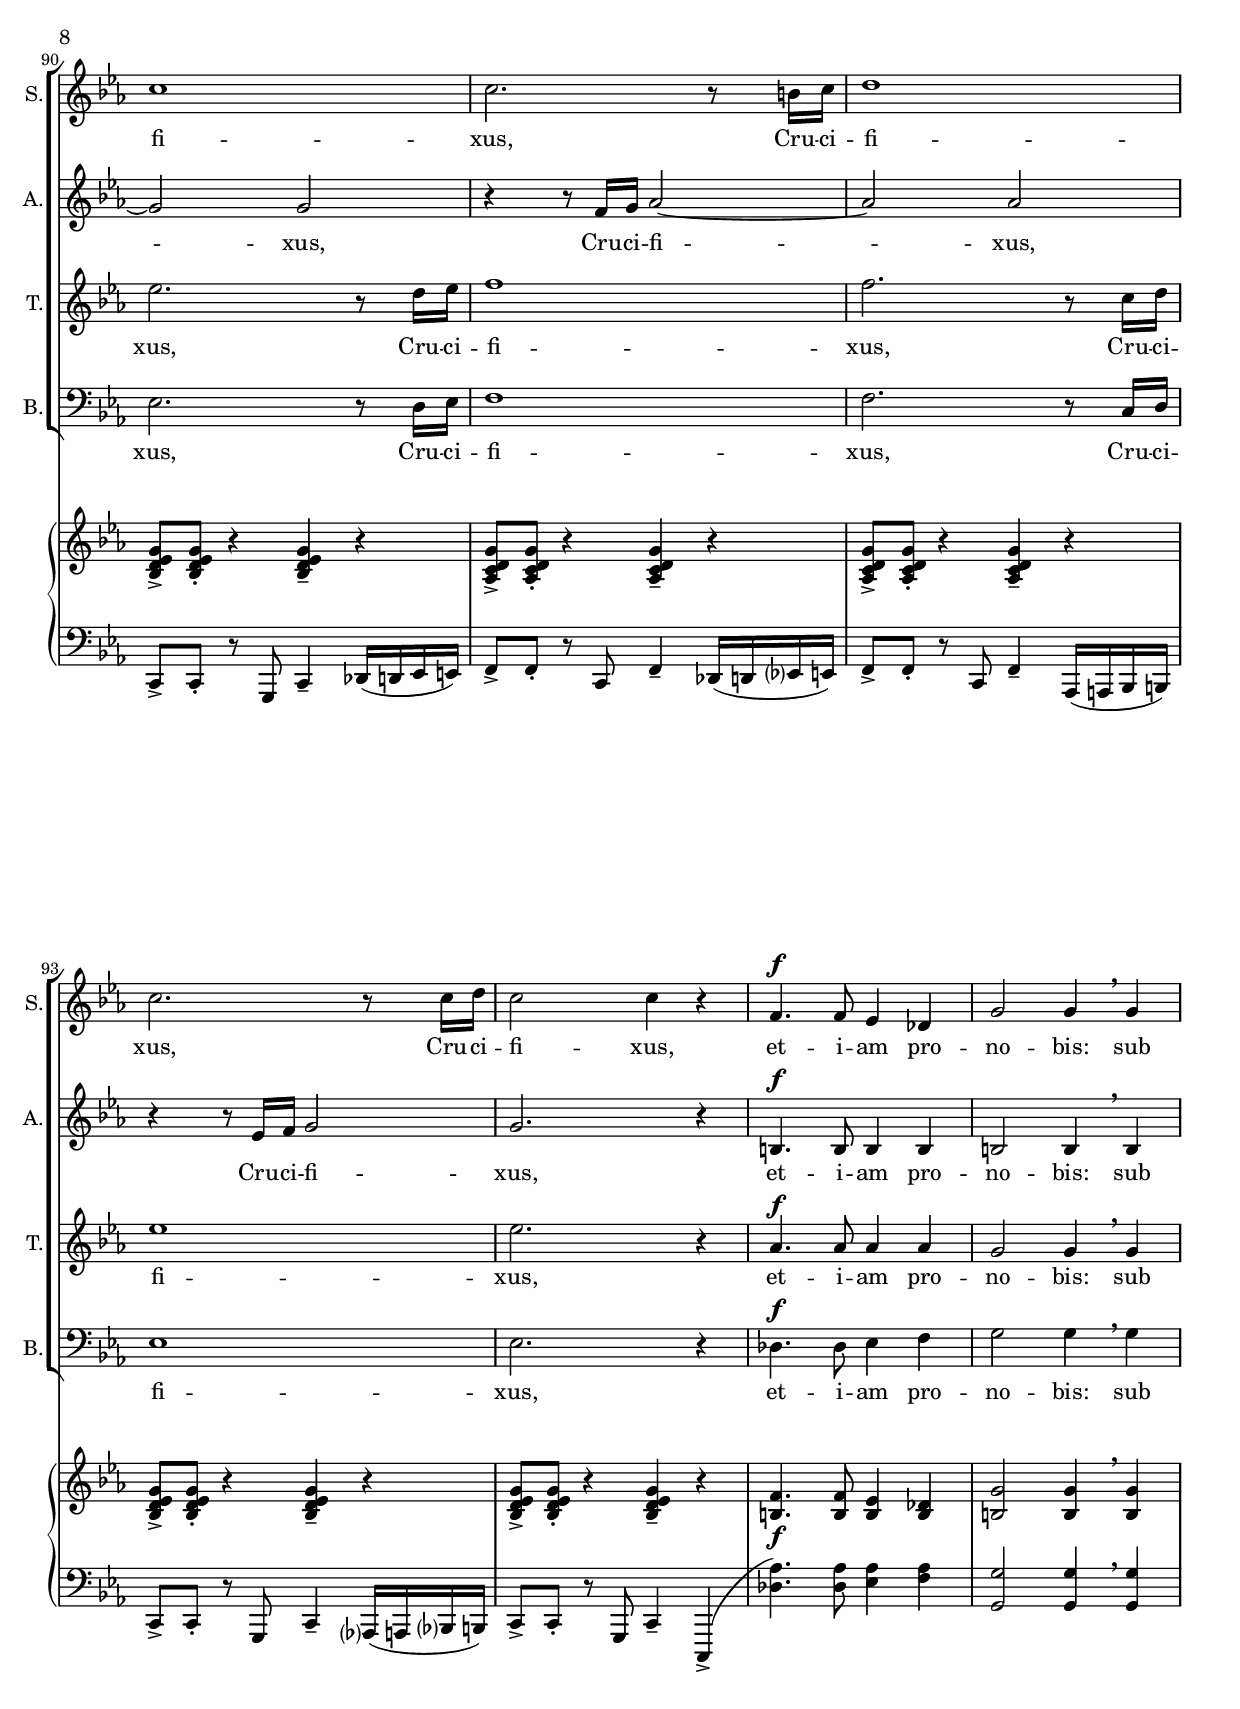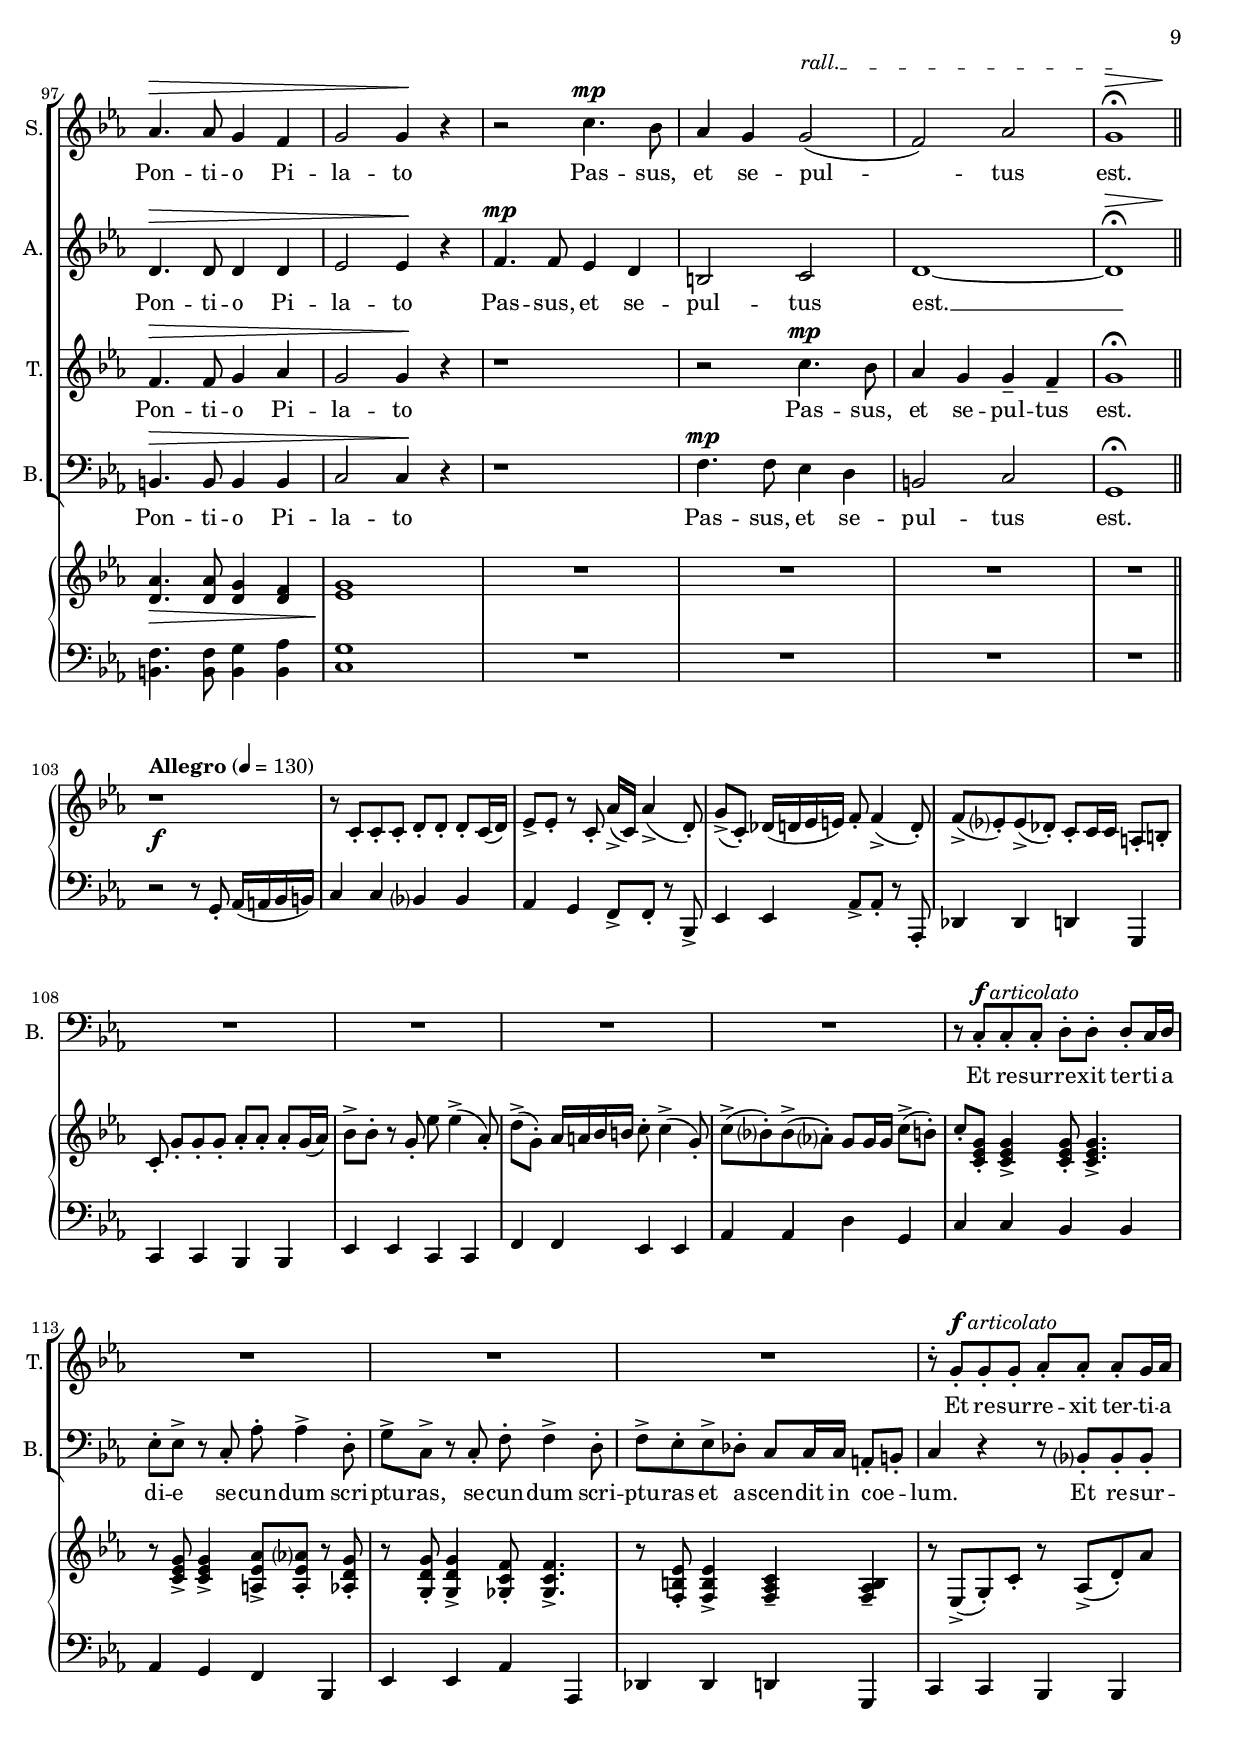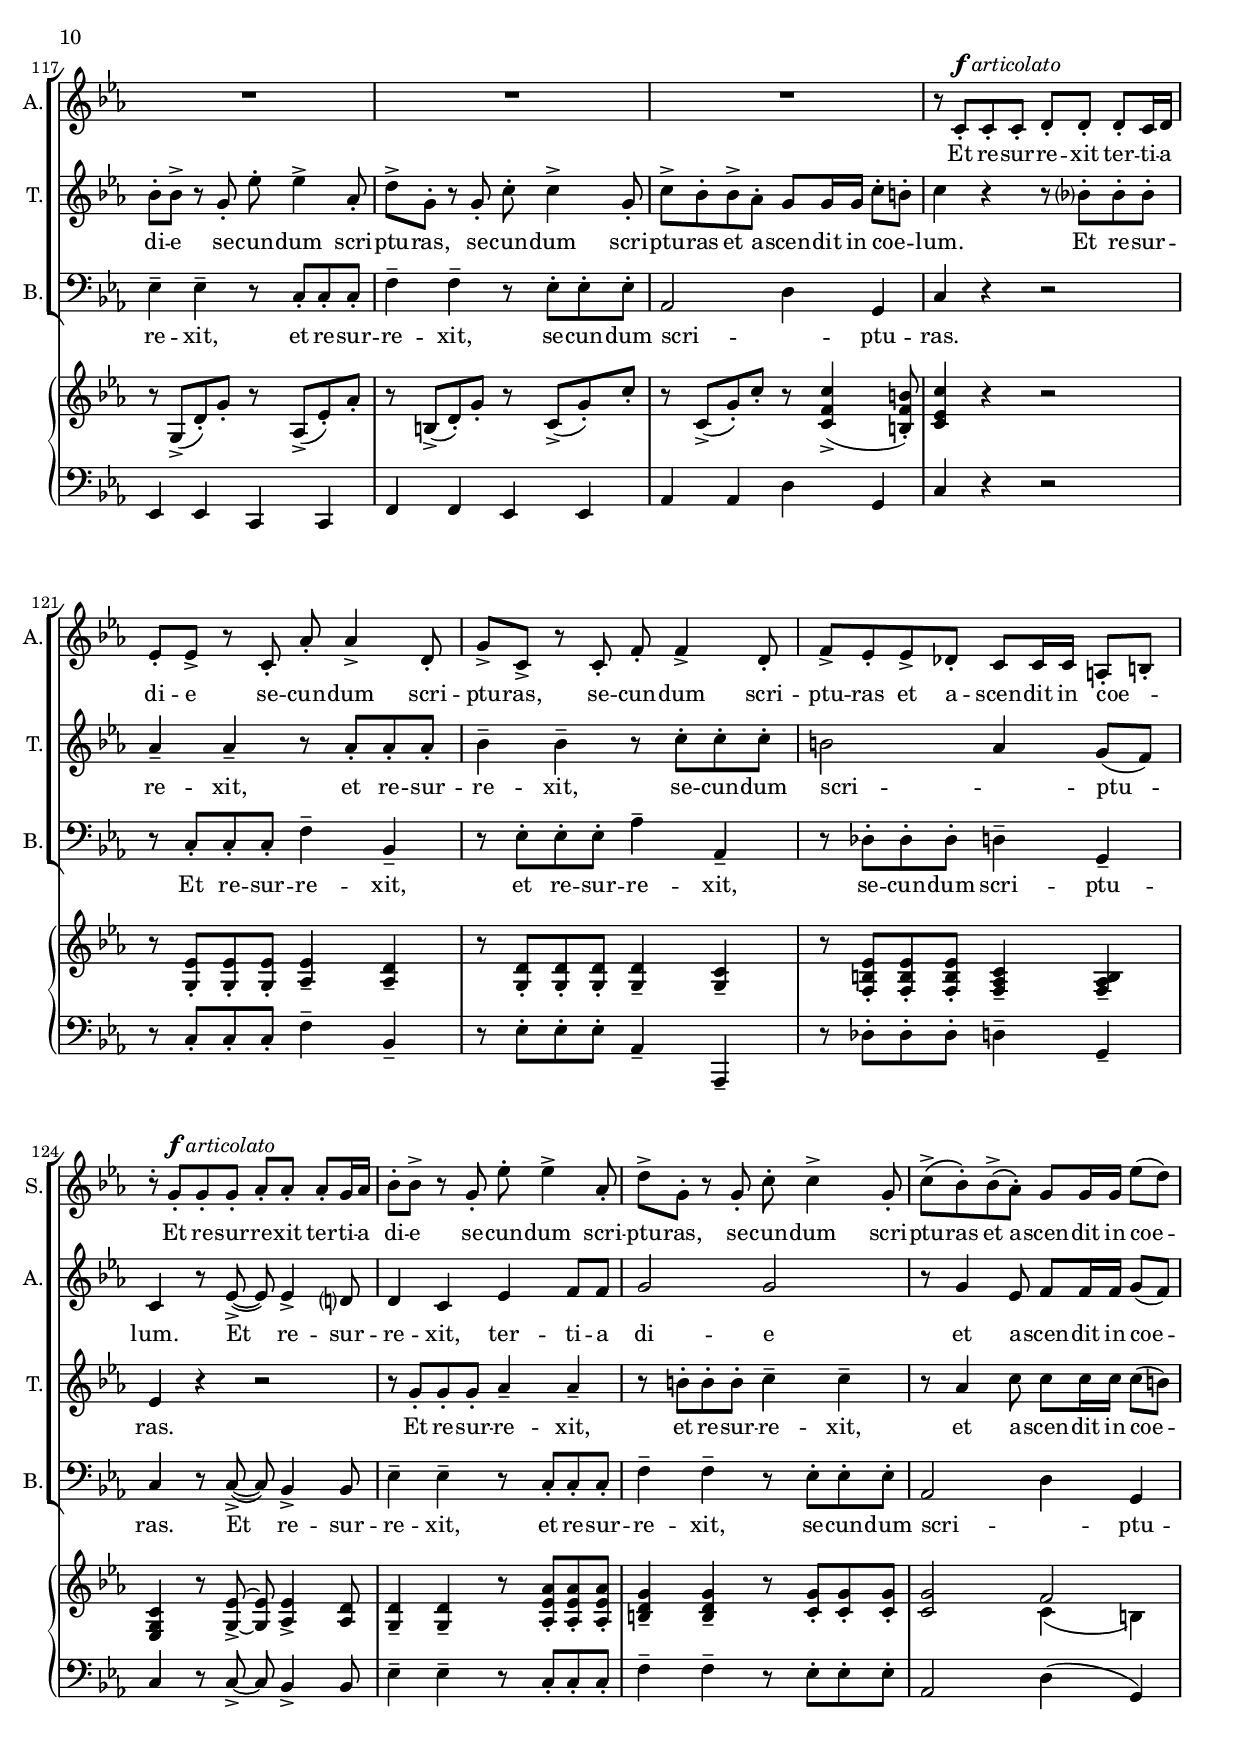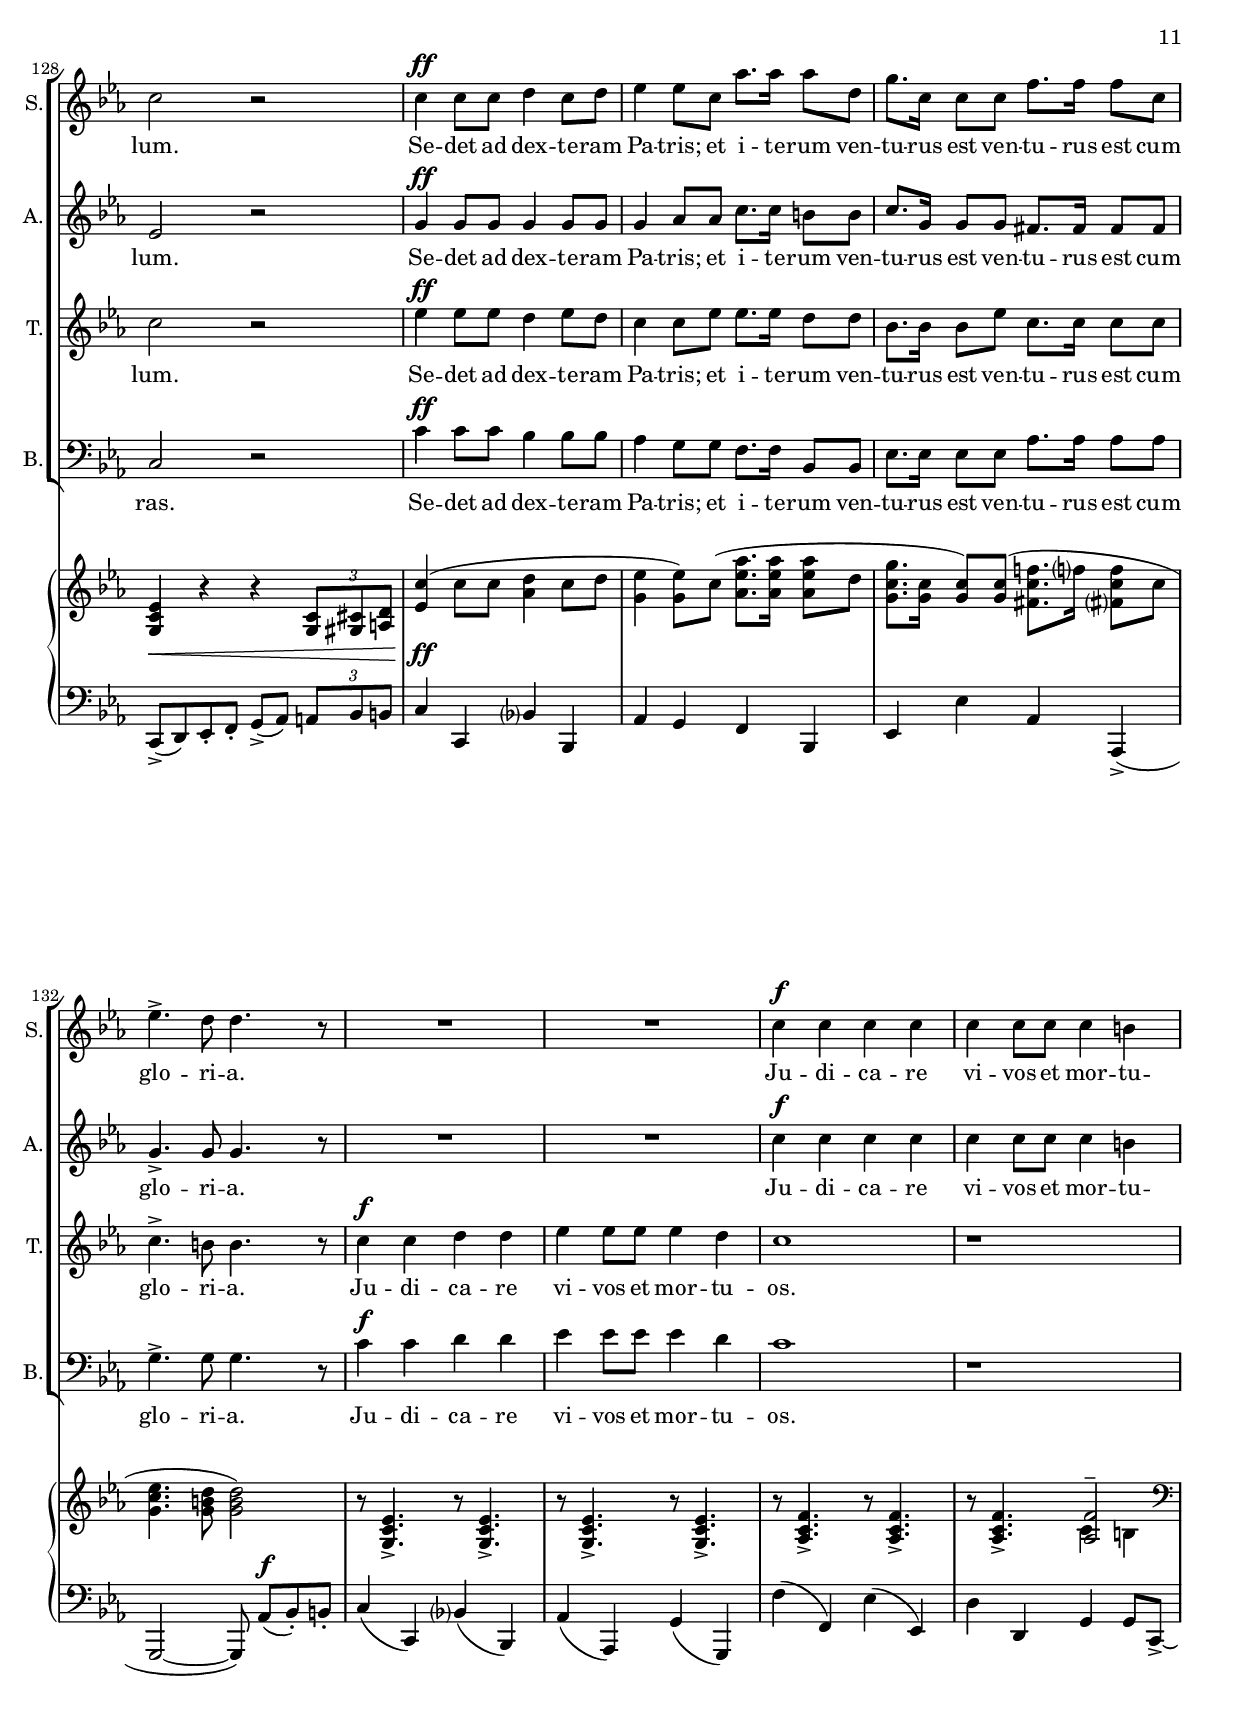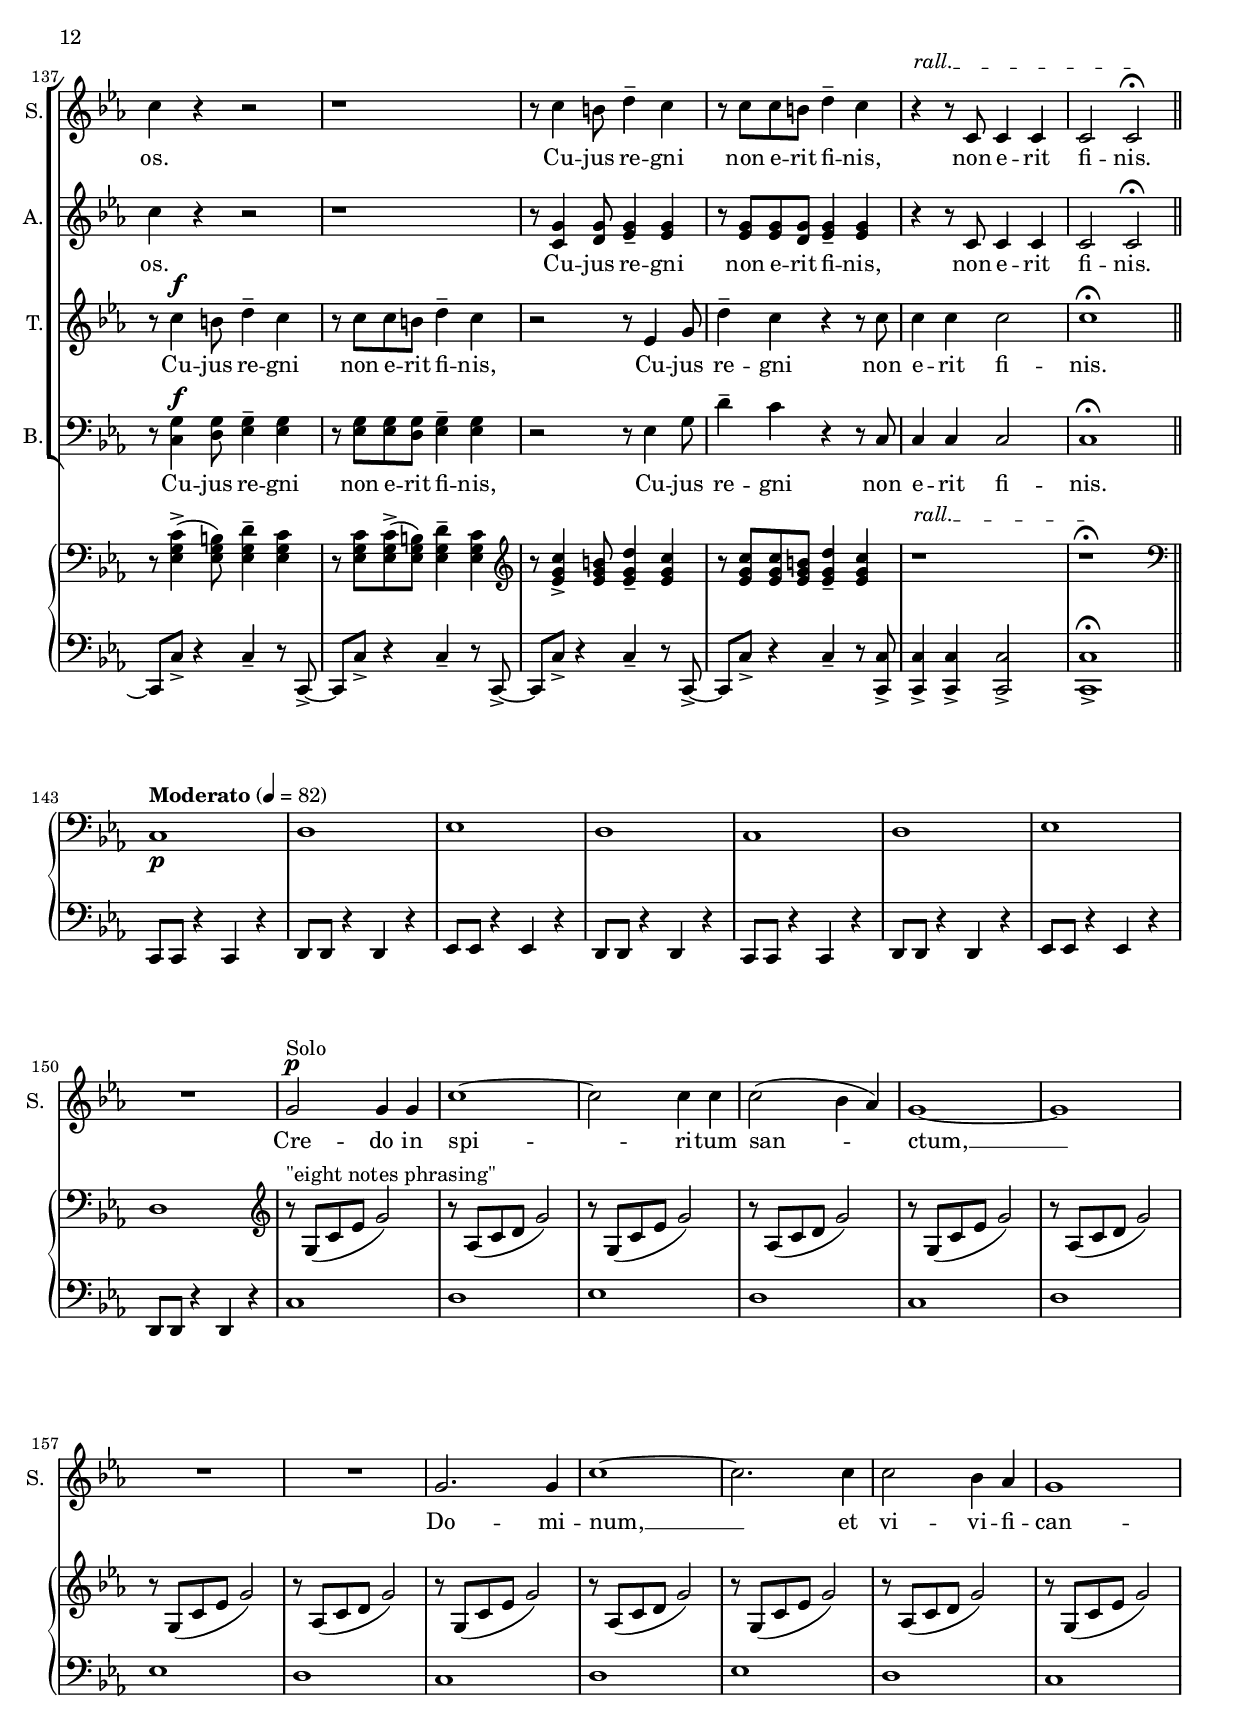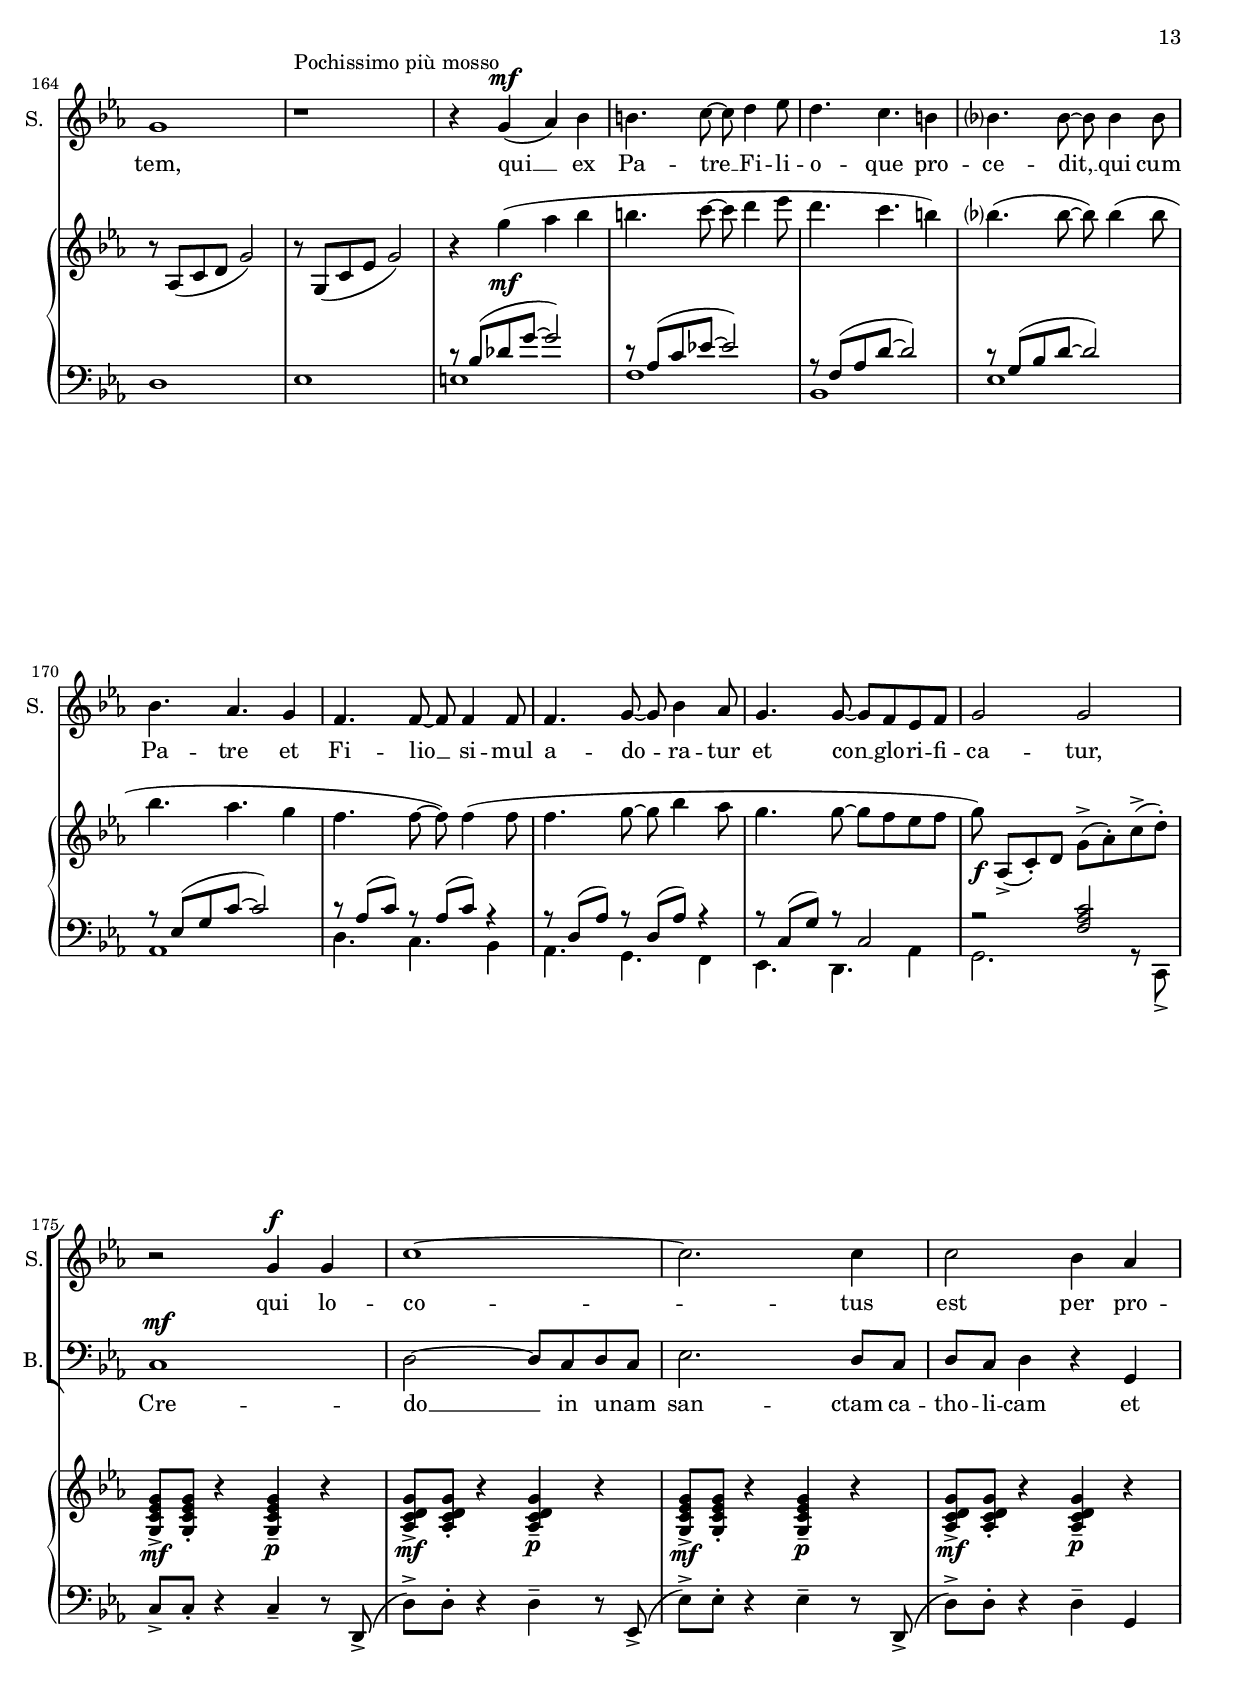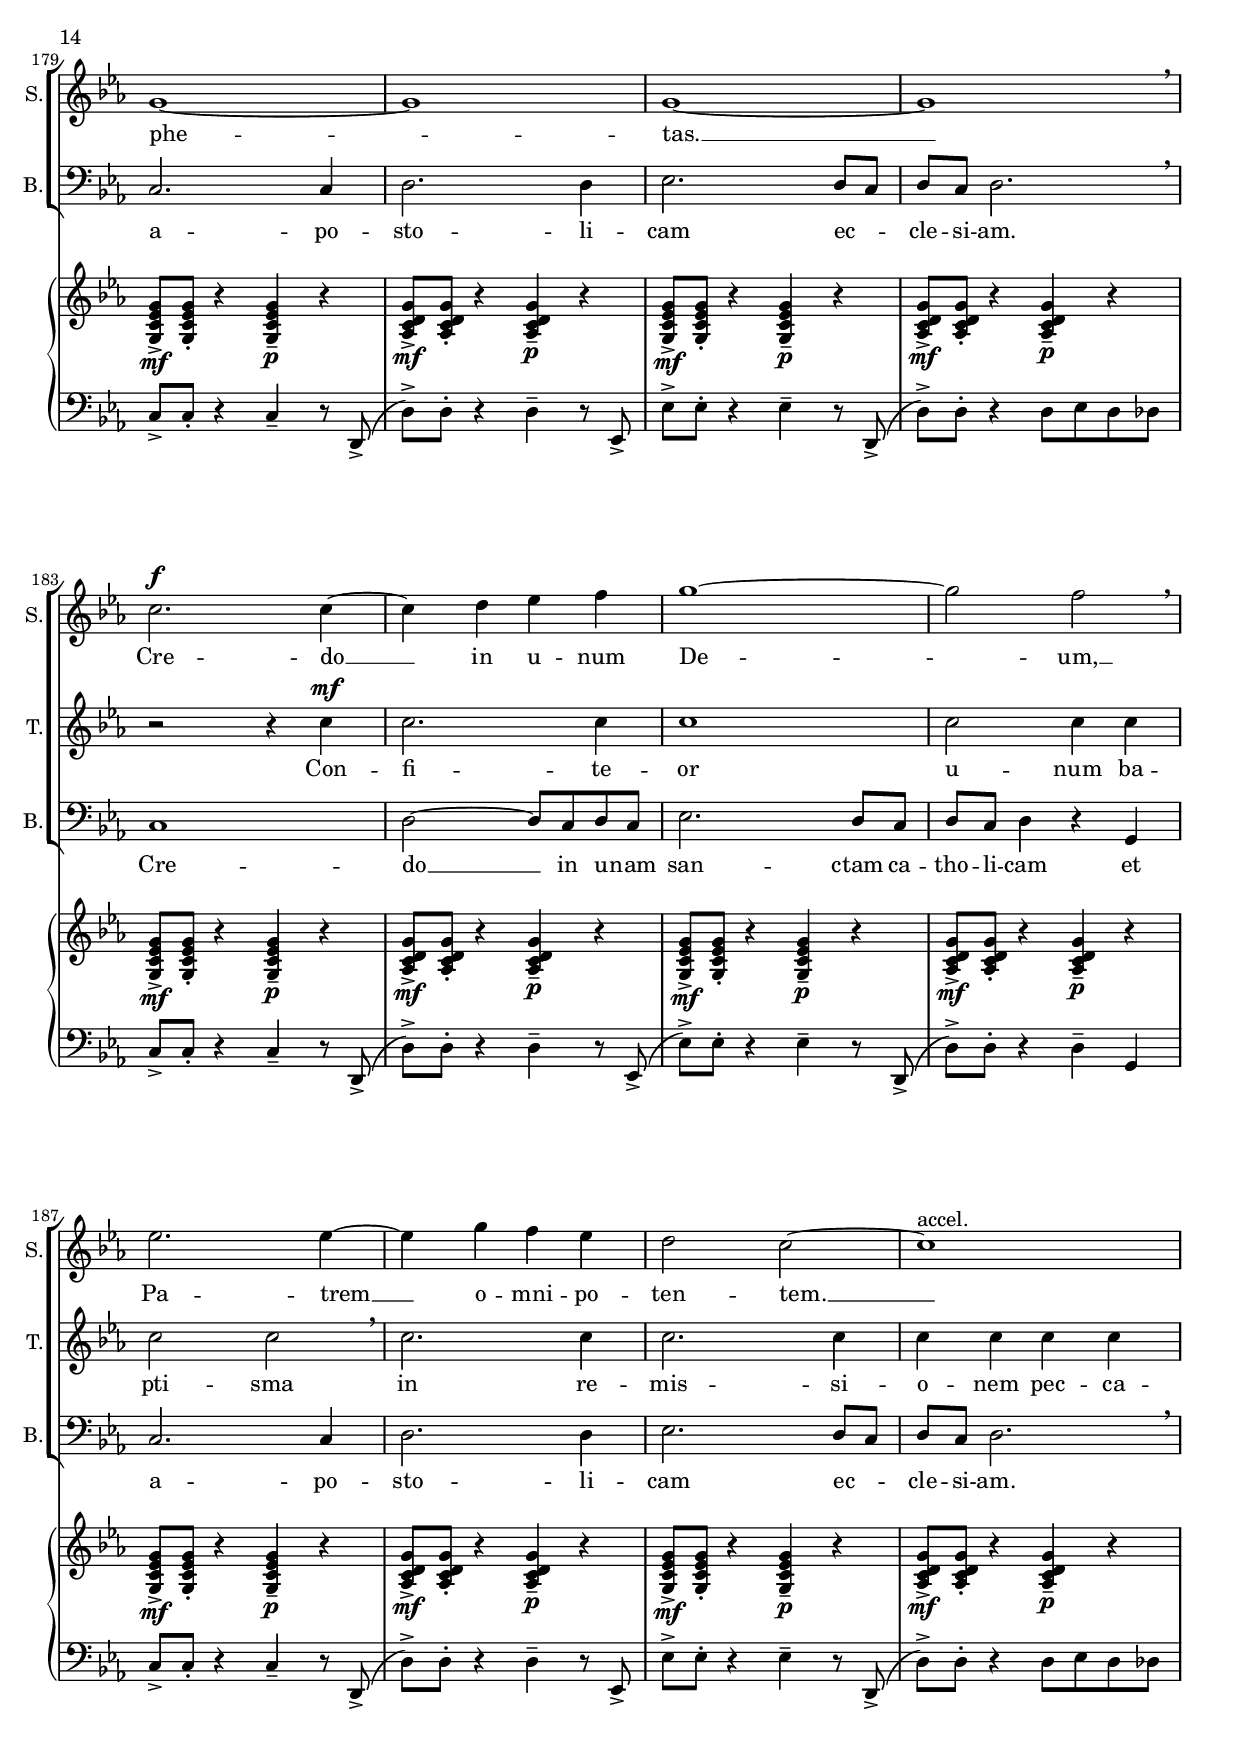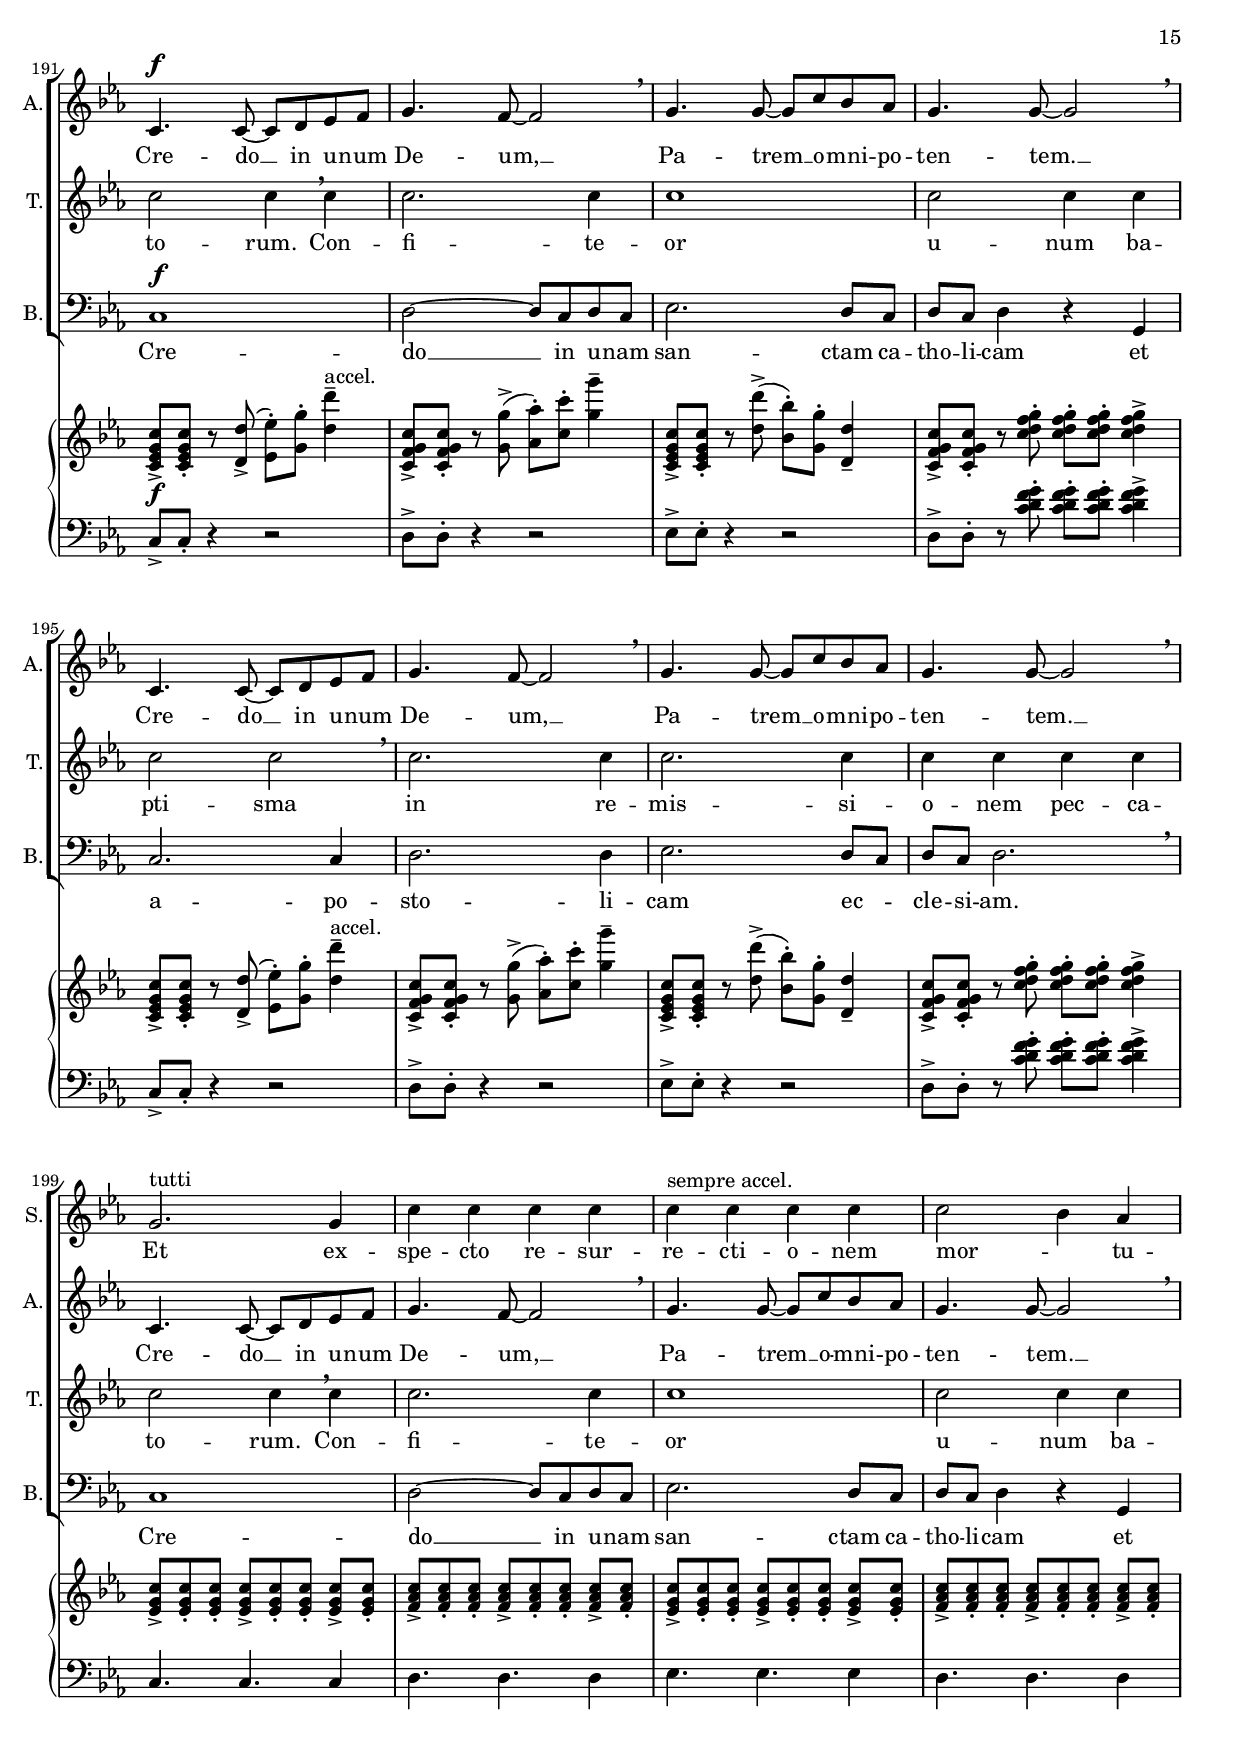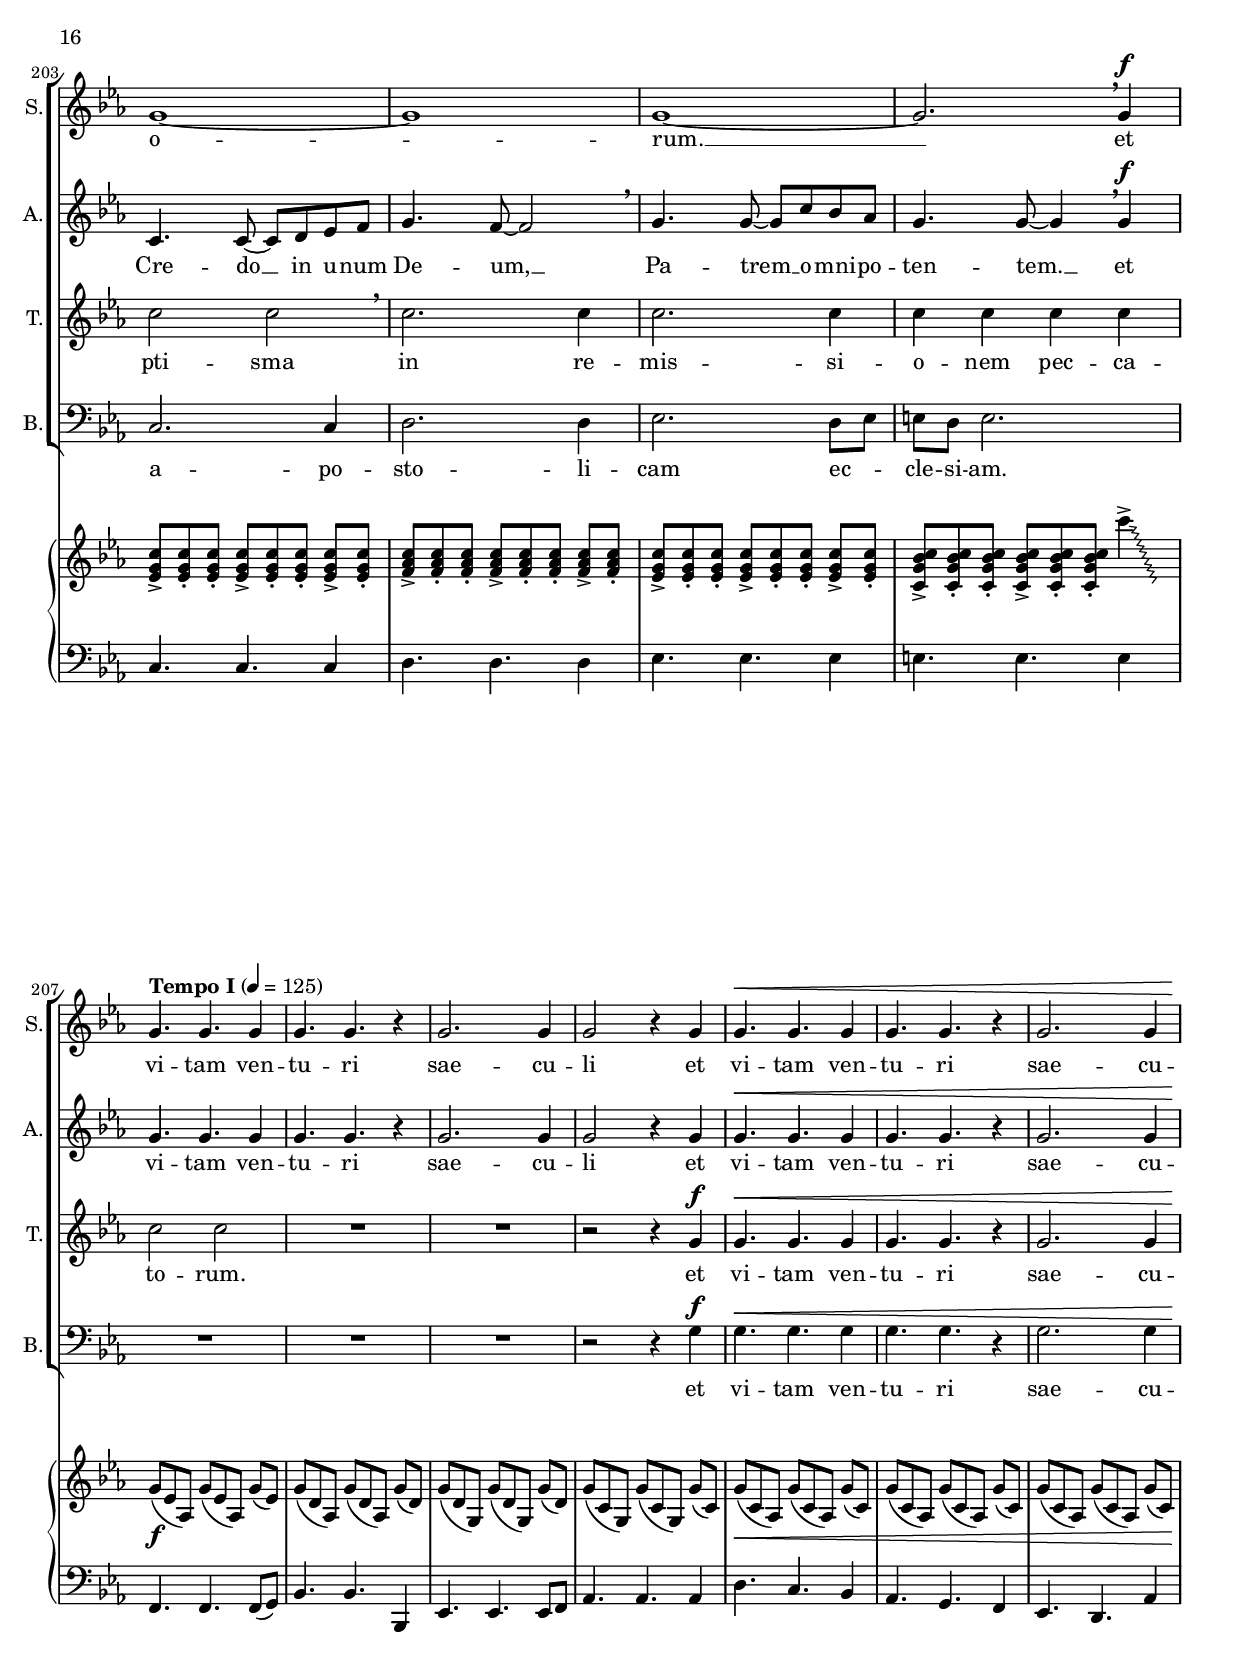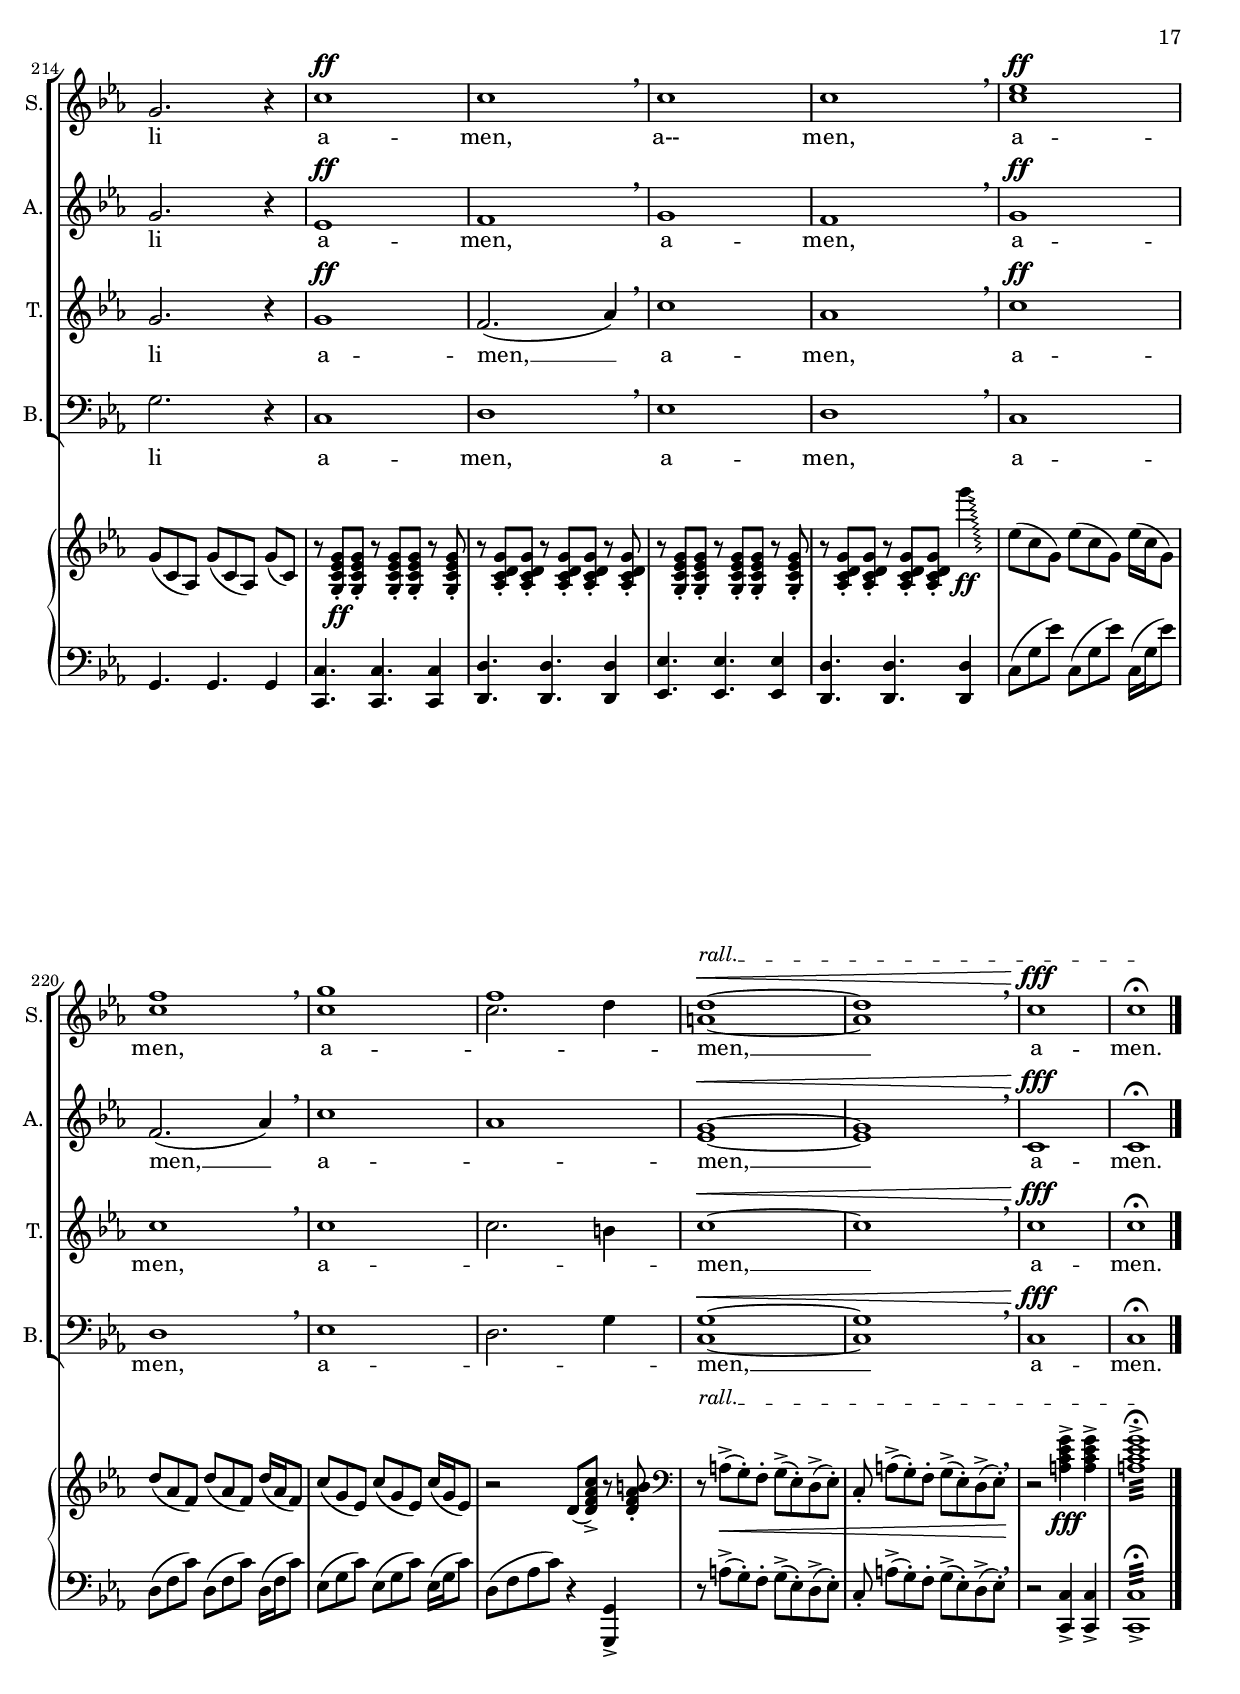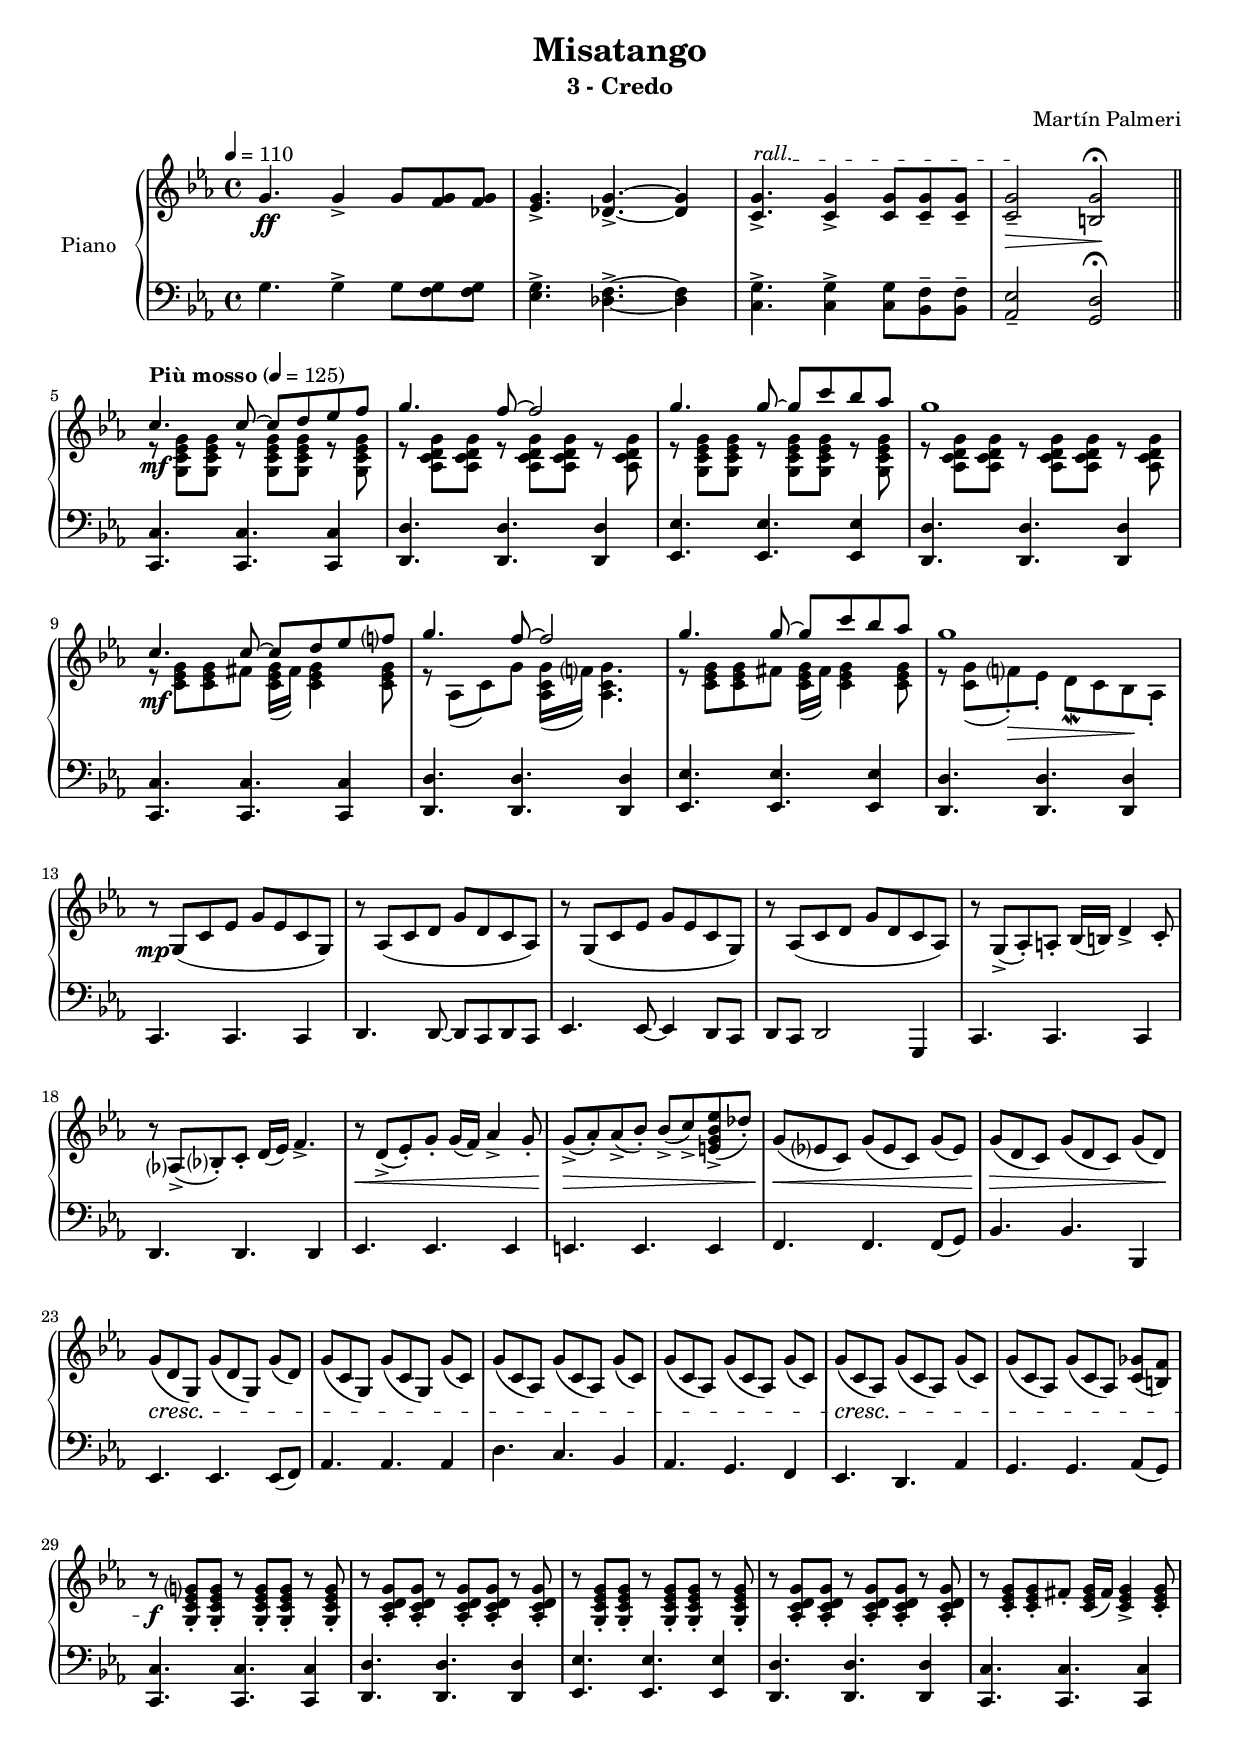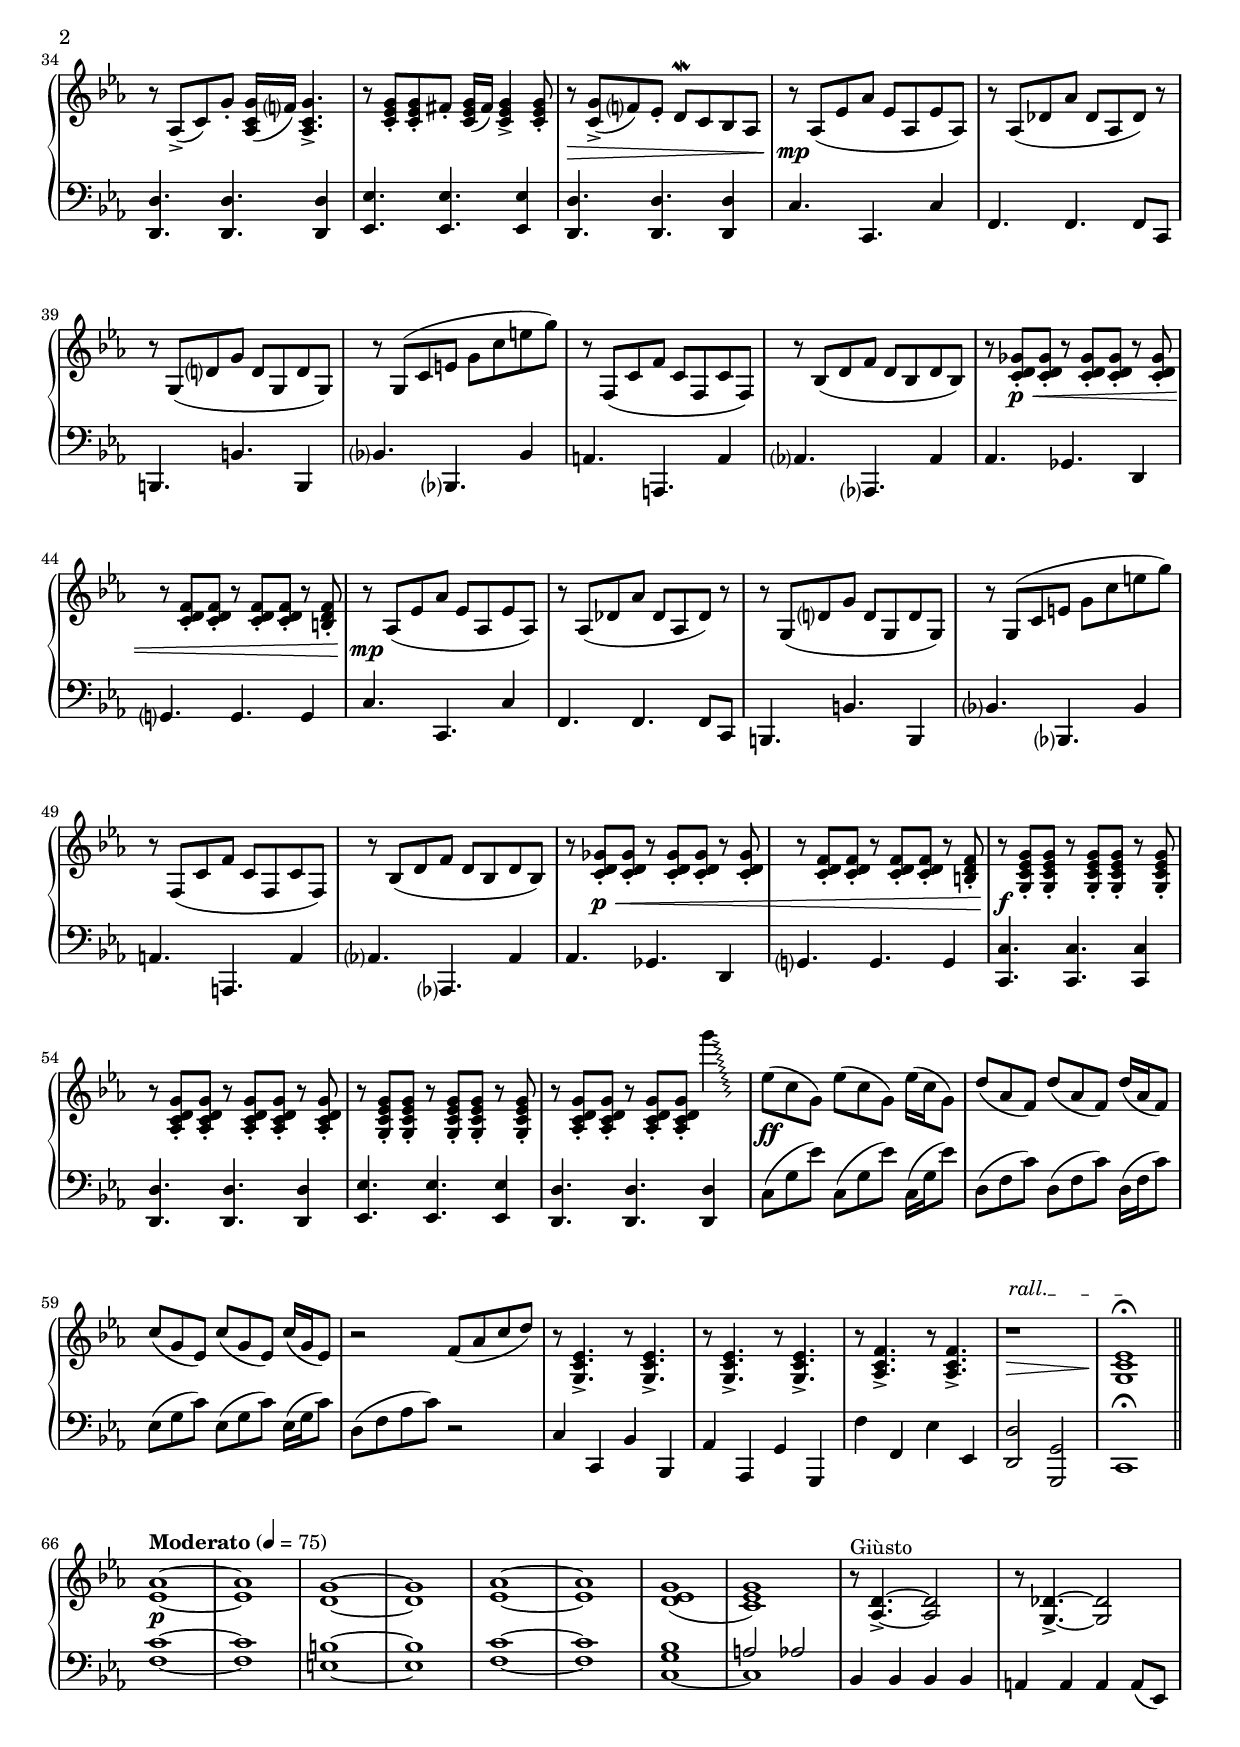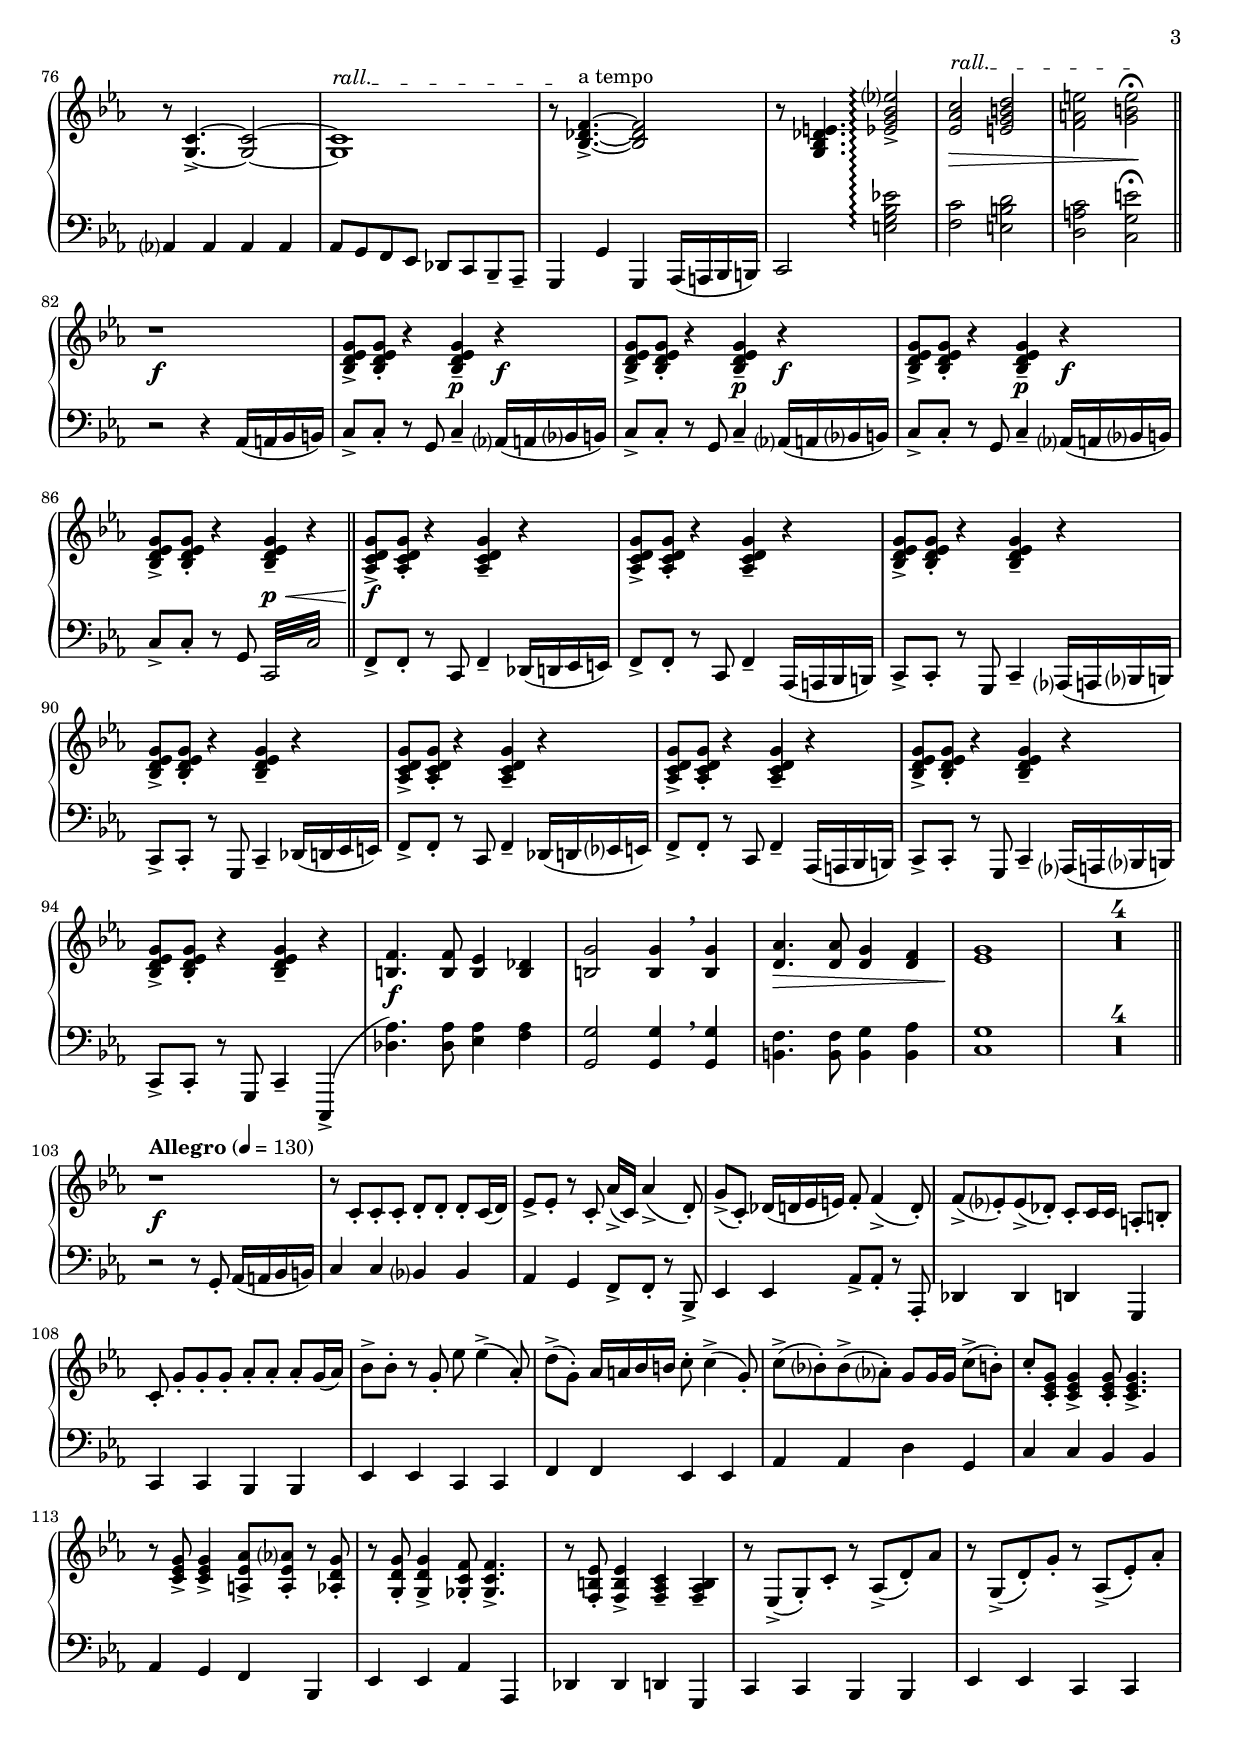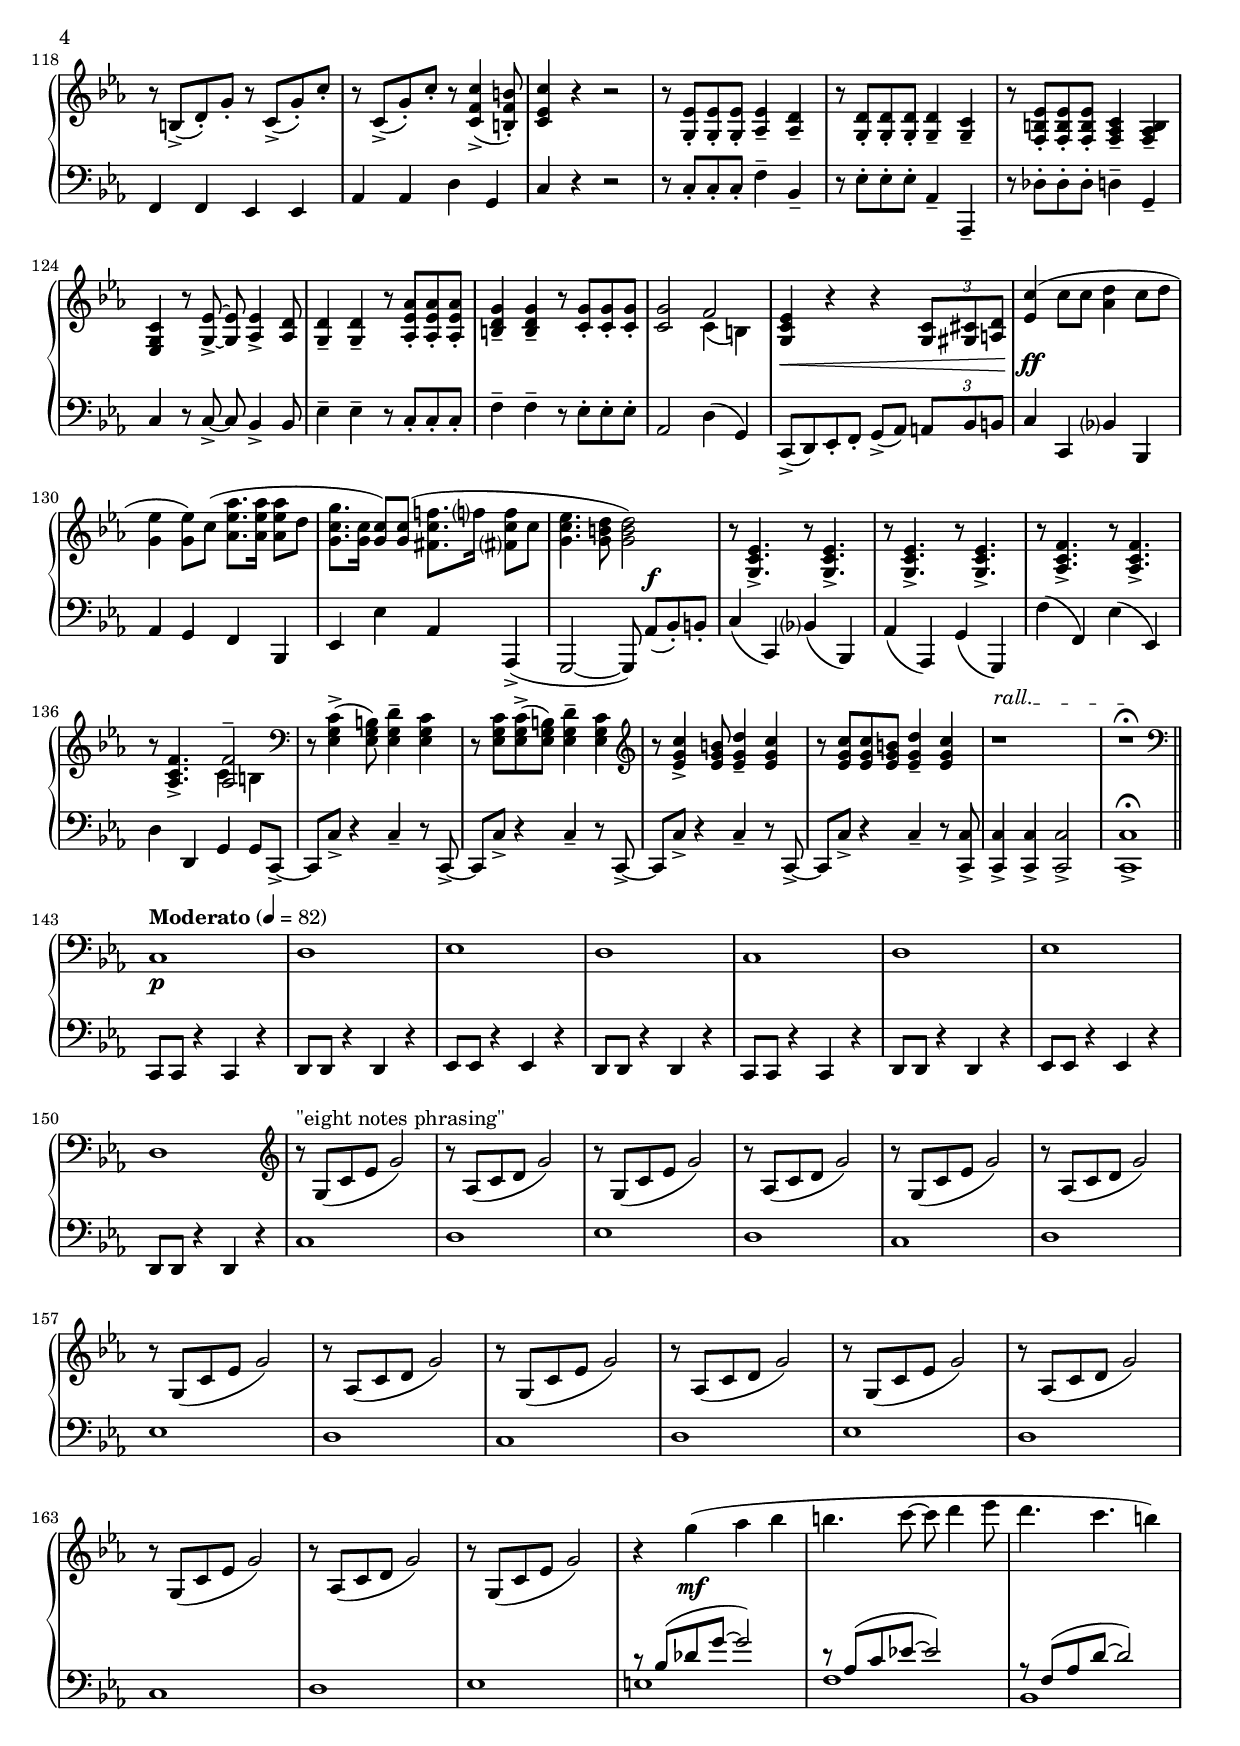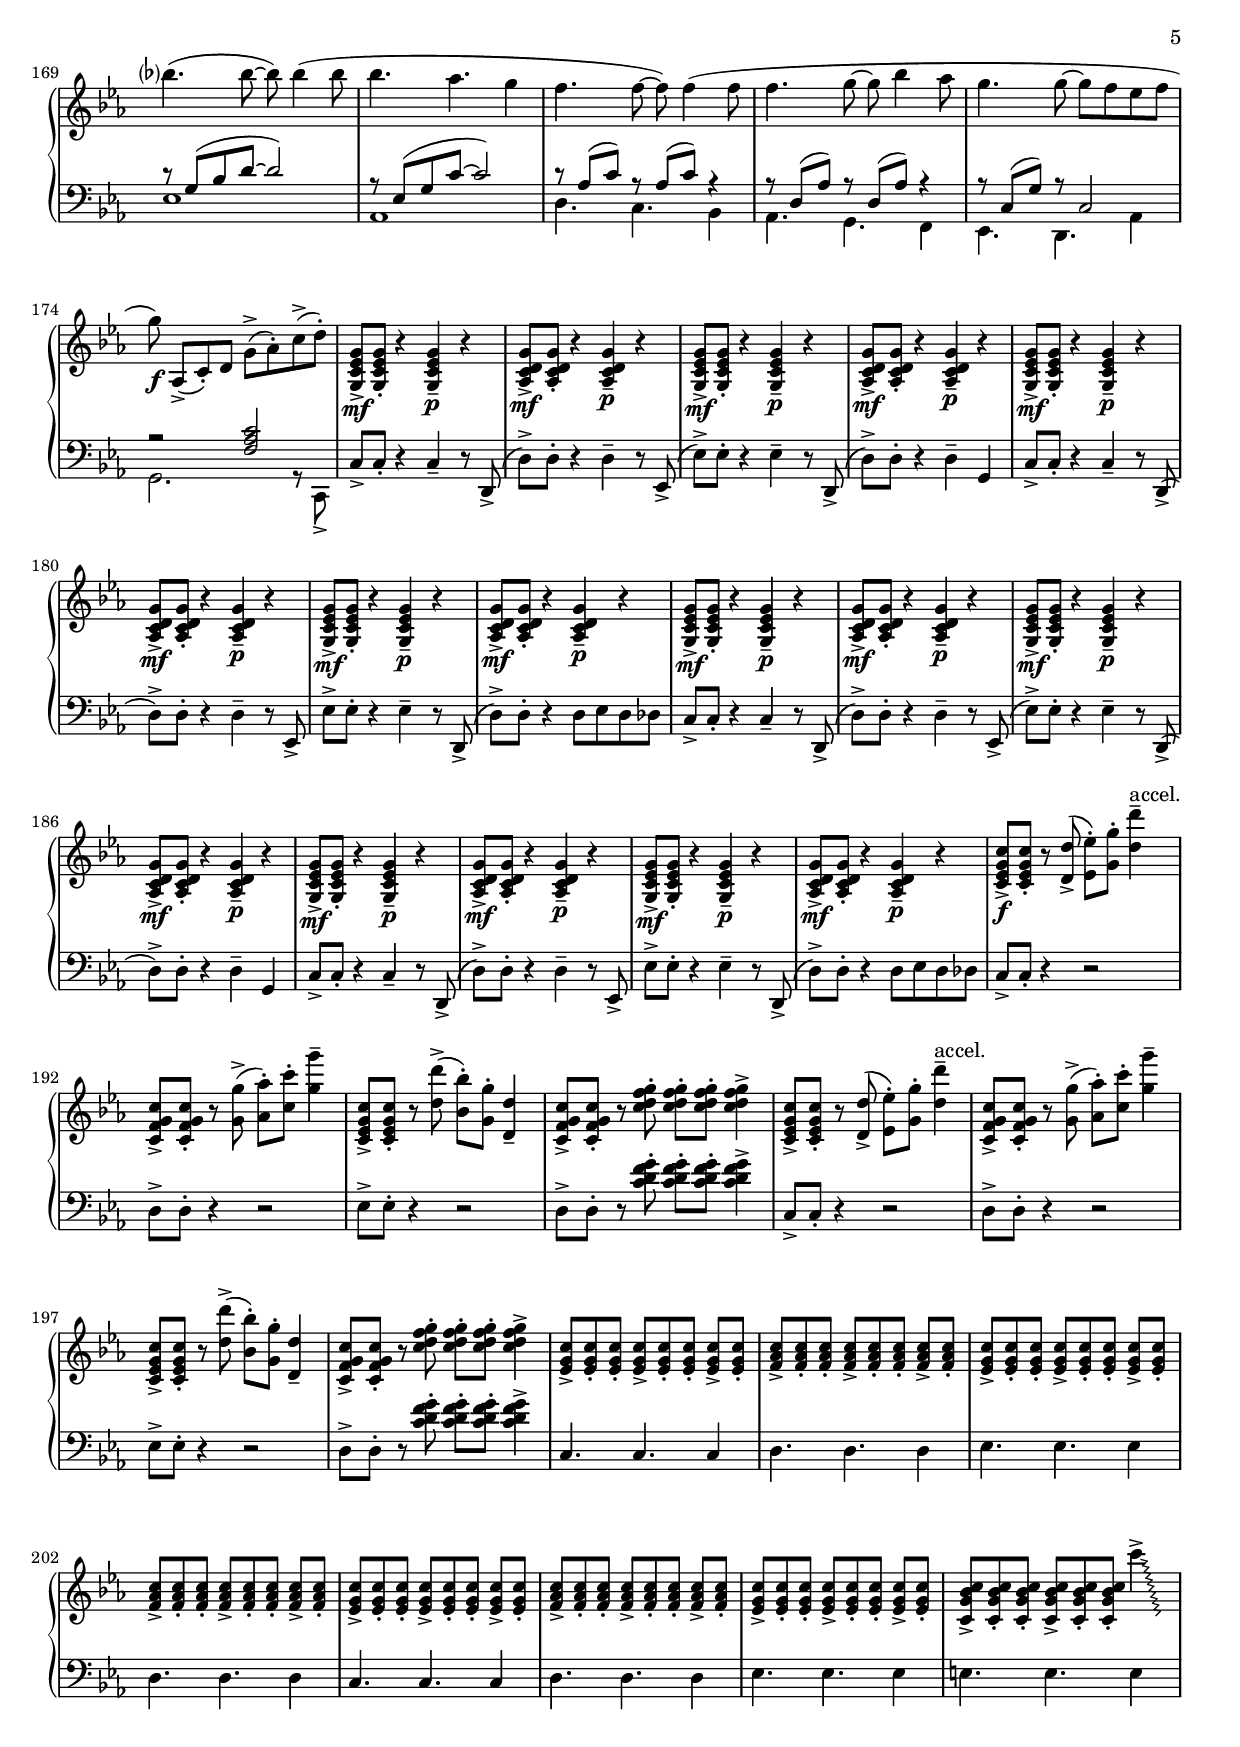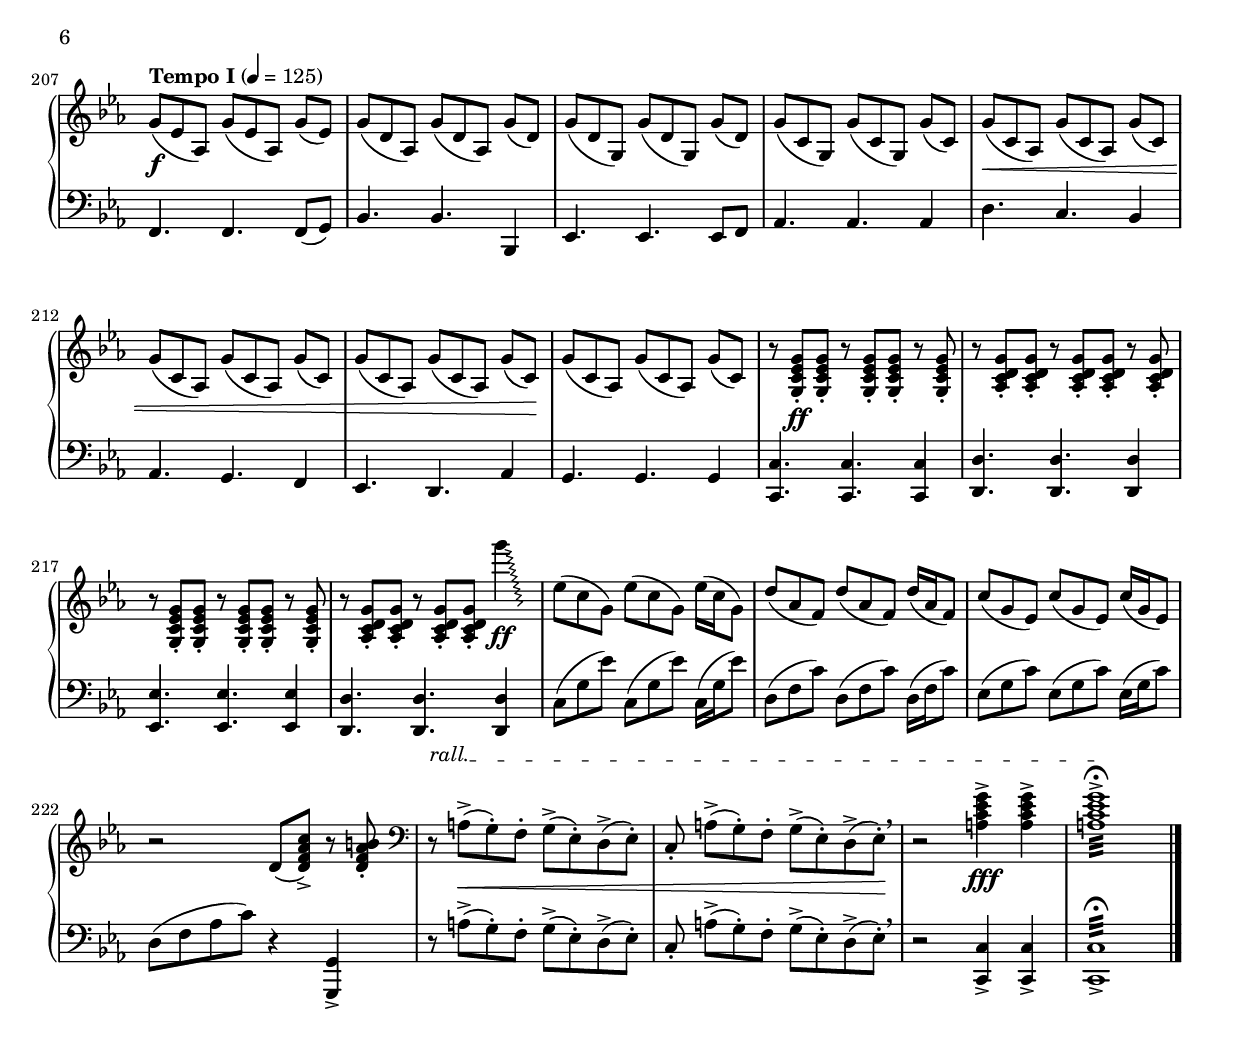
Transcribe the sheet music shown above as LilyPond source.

% Created on Mon Sep 20 15:23:38 CEST 2010
\version "2.22.0"

#(set-default-paper-size "a4")

% \paper { indent = 0\cm}

\header {
  title = "Misatango"
  subtitle = "3 - Credo"
  composer = "Martín Palmeri"
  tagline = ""

}

conductor_size = 18
individual_size = 20

\include "utils/macros.ly"


armure = {
\accidentalStyle modern-cautionary
\compressEmptyMeasures
\time 4/4
\tempo 4 = 110
\key c \minor
}


sop_music = {
  \override TextSpanner.bound-details.left.text = "rall."
  g'4.^\ff-> 4-> 8 8 8 4.-> 4.->~ 4 \breathe
  g4.->\startTextSpan 4-> 8 8-- 8-- 
  2--\stopTextSpan^\> 2\fermata\!
  \bar "||"
  R1*8 \break
  g4.^\mp^\< 4 8 8 8 4.-\> 4. r4\!
  g4.^\< 4 8 8 8 4.-\> 4. r4\!
  g4.^\< 4 8 8 8 4.-\> 4. r4\!
  g4.^\< 4 8 8 8 4.-\> 4. 4\!
  
  g4.^\< 4 8 8 8 4.-\> 4. \breathe 8\! 8
  4.^\cresc 4. 8 8 4. 4. 4 4. 4 4 8 4. 4. 4 
  4.^\cresc 4 4 8 1 \breathe
  c1--^\f 1-- 1-- 1-- 
  4.-- 4.-- 4-- 4.-- 4.-- 8 8 2. 4 \after 2.\! 1^\> \breathe
  R1*8
  \break
  aes4^\mp\( 8 8~ 8 4 8 g4 f8 8~ 4 4\)
  g\( 8 f~ 4 g e4. e\) \breathe d8\( e
  f4. 8~ 8 4 8 es4. d\) 8 8 d4. 4. 4 \break
  g4 f8 g4. \breathe 4^\f
  c4. 4. 4 4 8 4. 4 4 8 8~ 8 4 8 4. 4. r4
  es1^\ff d4. 4. 4 c2.( g4) aes2. \breathe g4
  4 8 f es4( d) c1~ 1~ 4\startTextSpan^\> r8 8 d2-- 
  c1\fermata\!\stopTextSpan
  \bar "||" \break \tempo "Moderato" 4=75
  r8^"Solo ad lib" es'4\( d16 c es d es4.~ 4.
  c8 \tuplet 3/2 {d4 es d8 c} 
  d4. c16( b d c) b4.~ 2.\) r4
  r8 es4\( d16 c es d es4.~ 4.
  c8 \tuplet 3/2 {f4 es d8 c} d2.( c4) g2\)
  c4--\( 4-- des4.^"Giùsto" c16( bes) des c des4.~ 4.
  bes8 \tuplet 3/2 {c4 des c8 bes}
  c4. bes16( aes c bes c4.)~ 2.\)\startTextSpan
  c8--\( 8-- des4.\stopTextSpan^"a tempo" c16( bes) des c des4.~ 4.\)
  bes8\( \tuplet 3/2 {es4 des c8 bes} c2(\startTextSpan^\> d e1)\)\fermata\!\stopTextSpan
  \bar "||" \break
  R1*5 \bar "||"
  r2^"tutti" r4 r8 b16--^\f c--
  d1 c2. r8 c16 d c1 c2. r8 b16 c d1 c2. r8 c16 d c2 4 r
  f,4.^\f 8 es4 des g2 4 \breathe 
  4 aes4.^\> 8 g4 f g2 4\! r
  r2 c4.^\mp bes8 aes4 g g2(\startTextSpan f) aes
  \after 2. \! g1\fermata\stopTextSpan^\>
  \bar "||" \break
  R1*21
  r8-. g[-.^\fa 8-. 8-.] aes-. 8-. 8-. g16 aes
  bes8-. 8-> r g-. es'8-. 4-> aes,8-.
  d-> g,-. r8 8-. c-. 4-> g8-.
  c->\( bes-.\) 8->\( aes-.\) g8 16 16 es'8( d) c2 r2
  4^\ff 8 8 d4 c8 d es4 8 c aes'8. 16 8 d,
  g8. c,16 8 8 f8. 16 8 c es4.-> d8 4. r8 
  R1*2
  c4^\f 4 4 4 4 8 8 4 b c r r2 r1
  r8 c4 b8 d4-- c r8 8 8 b d4-- c
  r4\startTextSpan r8 c,8 4 4 2 2\fermata\stopTextSpan
  \bar"||"\break
  \tempo "Moderato" 4=82
  R1*8
  g'2^"Solo"^\p 4 4 c1~ 2 4 4
  2( bes4 aes) g1~ 1 R1*2
  2. 4 c1~ 2. 4 2 bes4 aes g1 1 r^"Pochissimo più mosso"
  r4 g(^\mf aes) bes b4. c8~8 d4 es8 d4. c b4
  bes4. 8~8 4 8 4. aes g4 f4. 8~8 4 8 4. g8~8 bes4 aes8
  g4. 8~8 f es f g2 2  \break 
  r g4^\f 4 c1~2. 4 2 bes4 aes g1~1
  1~1 \breathe \break
  c2.^\f 4~4 d es f g1~2 f \breathe
  es2. 4~4 g f es d2 c~1^"accel." \break
  R1*8 \break
  g2.^"tutti" 4 c4 4 4 4 4^"sempre accel." 4 4 4
  2 bes4 aes g1~1 1~2.\breathe 4^\f
  \break \tempo "Tempo I" 4=125
  4. 4. 4 4. 4. r4 2. 4 2 r4 4
  4.^\< 4. 4 4. 4. r4 2. 4 2.\! r4
  c1^\ff 1 \breathe 1 1 \breathe
  <c es>^\ff <c f> \breathe <c g'>
  <<{f}\\{c2. d4}>> <a d>1~^\<\startTextSpan 1 \breathe
  c^\fff c\fermata\stopTextSpan\fine
}	


sop_lyrics = \lyricmode {
  Cre -- do in u -- num De -- um, __
  Pa -- trem om -- ni -- po -- ten -- tem.

  Cre -- do in u -- num De -- um, 
  Pa -- trem om -- ni -- po -- ten -- tem,
  Cre -- do in u -- num De -- um, 
  Pa -- trem om -- ni -- po -- ten -- tem,
  fac -- to -- rem cae -- li et ter -- rae,
  vi -- si -- bi -- lium om -- ni -- um,
  et in -- vi -- si -- bi -- li -- um,
  et in u -- num, Do -- mi -- num.
  
  Je -- sum Chri -- stum,
  Fi -- li -- um De -- i u -- ni -- ge -- ni -- tum.
  
  De -- um ve -- rum de De -- o ve -- ro.
  Ge -- ni -- tum, __ non fa -- ctum,
  con -- sub -- stan -- ti -- a -- lem
  Pa -- tri: per quem o -- mni -- a fa -- cta sunt.
  
  Qui pro -- pter nos ho -- mi -- nes
  et pro -- pter no -- stram sa -- lu -- tem
  de -- scen -- dit de coe -- lis, 
  de -- scen -- dit de cae -- lis, __ de cae -- lis.
  
  Et in -- car -- na -- tus est __ 
  de Spi -- _ ri -- tu San -- _ cto, __

  et in -- car -- na -- tus est __ 
  de Spi -- _ ri -- tu San -- cto, __
  ex Ma -- ri -- a vir -- gi -- ne: __
  et ho -- mo fa -- ctus est. __ _
  Ex Ma -- ri -- a vir -- gi -- ne: __
  et ho -- mo fa -- ctus est. __
  
  Cru -- ci -- fi -- xus,
  cru -- ci -- fi -- xus,
  Cru -- ci -- fi -- xus,
  Cru -- ci -- fi -- xus,

  et -- i -- am pro -- no -- bis:
  sub Pon -- ti -- o Pi -- la -- to
  Pas -- sus, et se -- pul -- tus est.
  
  Et re -- sur -- re -- xit ter -- ti -- a di -- e
  se -- cun -- dum scri -- ptu -- ras,
  se -- cun -- dum scri -- ptu -- ras
  et a -- scen -- dit in coe -- lum.
  
  Se -- det ad dex -- te -- ram Pa -- tris;
  et i -- te -- rum ven -- tu -- rus est 
  ven -- tu -- rus est cum glo -- ri -- a.

  Ju -- di -- ca -- re vi -- vos et mor -- tu -- os.
  Cu -- jus re -- gni non e -- rit fi -- nis,
  non e -- rit fi -- nis.
  
  Cre -- do in spi -- ri -- tum san -- ctum, __
  Do -- mi -- num, __ et vi -- vi -- fi -- can -- tem,
  
  qui __ ex Pa -- tre __ Fi -- li -- o -- que
  pro -- ce -- dit, __ qui cum Pa -- tre
  et Fi -- lio __ si -- mul a -- do -- ra -- tur
  et con __ glo -- ri -- fi -- ca -- tur,
  qui lo -- co -- tus est per pro -- phe -- tas. __
  
  Cre -- do __ in u -- num De -- um, __
  Pa -- trem __ o -- mni -- po -- ten -- tem. __
  
  Et ex -- spe -- cto re -- sur -- re -- cti -- o -- nem
  mor -- _ tu -- o -- rum. __
  et vi -- tam ven -- tu -- ri sae -- cu -- li 
  et vi -- tam ven -- tu -- ri sae -- cu -- li
  a -- men, a-- men, a -- men, a -- men, __
  a -- men.


}




sop = \new Staff \with {instrumentName="Soprano"
  shortInstrumentName ="S."} <<
  \soprano_style
  \armure
  \relative c' {\sop_music}
  \addlyrics {\sop_lyrics}
>>


alt_music = {
  g'4.^\ff-> 4-> 8 f8 8 es4.-> des4.->~ 4 \breathe
  c4.-> 4-> 8 8-- 8-- 2--^\> b2\fermata\!
  \bar "||"
  R1*8 \break
  g'4.^\mp^\< 4 8 8 8 4.-\> 4. r4\!
  g4.^\< 4 8 8 8 4.-\> 4. r4\!
  g4.^\< 4 8 8 8 4.-\> 4. r4\!
  g4.^\< 4 8 8 8 4.-\> 4. 4\!
  
  g4.^\< 4 8 8 8 4.-\> 4. \breathe 8\! 8
  4.^\cresc 4. 8 8 4. 4. 4 4. 4 4 8 4. 4. 4 
  4.^\cresc 4 4 8 1 \breathe
  es1--^\f f-- g-- f-- es4. 4. 4
  f4. 4. es8 f g2. 4 \after 2. \! f1^\> \breathe
  R1*8

  \break
  aes4^\mp\( 8 8~ 8 4 8 g4 f8 8~ 4 4\)
  g\( 8 f~ 4 g e4. e\) \breathe d8\( e
  f4. 8~ 8 4 8 es4. d\) 8 8 d4. 4. 4 \break
  g4 f8 g4. \breathe 4^\f
  es4. 4. 4 f4 8 4. es8( f) g4 8 8~ 8 4 8 f4. 4. r4
  g1^\ff f4. 4. 4 g2.( es4) f2. \breathe g4
  4 8 f es4( d) c1~ 1~ 4^\> r8 8 4-- b-- 
  c1\fermata\!
  \bar "||" \break \tempo "Moderato" 4=75
  R1*16 \bar "||" \break
  R1*5 \bar "||"
  r4 r8 f16--^\f g-- aes2~ 2 2
  r4 r8 es16 f g2~2 2
  r4 r8 f16 g aes2~ 2 2
  r4 r8 es16 f g2 2. r4
  b,4.^\f 8 4 4 b2 4 \breathe 4
  d4.^\> 8 4 4 es2 4\! r
  f4.^\mp 8 es4 d b2 c d1~ \after 2. \! 1\fermata^\>
  \bar "||" \break
  R1*17
  r8 c-.^\fa 8-. 8-. d-. 8-. 8-. c16 d
  es8-. 8-> r c-. aes'-. 4-> d,8-.
  g-> c,-> r c-. f-. 4-> d8-.
  f-> es-. 8-> des-. c8 16 16 a8-. b-. 
  c4 r8 es->~( 8) 4-> d8 4 c es f8 8 g2 2
  r8 4 es8 f8 16 16 g8( f) es2 r2
  g4^\ff 8 8 4 8 8 4 aes8 8 c8. 16 b8 8
  c8. g16 8 8 fis8. 16 8 8 g4.-> 8 4. r8 
  R1*2
  c4^\f 4 4 4 4 8 8 4 b c r r2 r1
  r8 <c,g'>4 <d g>8 <es g>4-- 4 r8 8 8 <d g> <es g>4-- 4
  r4 r8 c8 4 4 2 2\fermata
  \bar"||"\break
  \tempo "Moderato" 4=82
  R1*48
  c4.^\f 8~8 d es f g4. f8~2\breathe
  g4. 8~8 c bes aes g4. 8~2 \breathe
  c,4. 8~8 d es f g4. f8~2\breathe
  g4. 8~8 c bes aes g4. 8~2 \breathe
  c,4. 8~8 d es f g4. f8~2\breathe
  g4. 8~8 c bes aes g4. 8~2 \breathe
  c,4. 8~8 d es f g4. f8~2\breathe
  g4. 8~8 c bes aes g4. 8~4 \breathe 4^\f
  \break \tempo "Tempo I" 4=125
  4. 4. 4 4. 4. r4 2. 4 2 r4 4
  4.^\< 4. 4 4. 4. r4 2. 4 2.\! r4
  es1^\ff f \breathe g f \breathe
  g^\ff f2.( aes4) \breathe c1 aes <es g>~^\< 1 \breathe
  c^\fff c\fermata\fine
  

}	


alt_lyrics = \lyricmode {
  Cre -- do in u -- num De -- um, __
  Pa -- trem om -- ni -- po -- ten -- tem.

  Cre -- do in u -- num De -- um, 
  Pa -- trem om -- ni -- po -- ten -- tem,
  Cre -- do in u -- num De -- um, 
  Pa -- trem om -- ni -- po -- ten -- tem,
  fac -- to -- rem cae -- li et ter -- rae,
  vi -- si -- bi -- lium om -- ni -- um,
  et in -- vi -- si -- bi -- li -- um,
  et in u -- num, Do -- mi -- num.

  Je -- sum Chri -- stum,
  Fi -- li -- um De -- i u -- ni -- ge -- ni -- tum.
  
  De -- um ve -- rum de De -- o ve -- ro.
  Ge -- ni -- tum, __ non fa -- ctum,
  con -- sub -- stan -- ti -- a -- lem
  Pa -- tri: per quem o -- mni -- a fa -- cta sunt.
  
  Qui pro -- pter nos ho -- mi -- nes
  et __ pro -- pter no -- stram sa -- lu -- tem
  de -- scen -- dit de coe -- lis, 
  de -- scen -- dit de cae -- lis, __ de cae -- _ lis.

  Cru -- ci -- fi -- xus,
  cru -- ci -- fi -- xus,
  Cru -- ci -- fi -- xus,
  Cru -- ci -- fi -- xus,

  et -- i -- am pro -- no -- bis:
  sub Pon -- ti -- o Pi -- la -- to
  Pas -- sus, et se -- pul -- tus est. __

  Et re -- sur -- re -- xit ter -- ti -- a di -- e
  se -- cun -- dum scri -- ptu -- ras,
  se -- cun -- dum scri -- ptu -- ras
  et a -- scen -- dit in coe -- _ lum.
    
  Et re -- sur -- re -- xit,
  ter -- ti -- a di -- e
  et a -- scen -- dit in coe -- lum.

  Se -- det ad dex -- te -- ram Pa -- tris;
  et i -- te -- rum ven -- tu -- rus est 
  ven -- tu -- rus est cum glo -- ri -- a.
  
  Ju -- di -- ca -- re vi -- vos et mor -- tu -- os.
  Cu -- jus re -- gni non e -- rit fi -- nis,
  non e -- rit fi -- nis.
  
  Cre -- do __ in u -- num De -- um, __
  Pa -- trem __ o -- mni -- po -- ten -- tem. __
  Cre -- do __ in u -- num De -- um, __
  Pa -- trem __ o -- mni -- po -- ten -- tem. __
  Cre -- do __ in u -- num De -- um, __
  Pa -- trem __ o -- mni -- po -- ten -- tem. __
  Cre -- do __ in u -- num De -- um, __
  Pa -- trem __ o -- mni -- po -- ten -- tem. __
  et vi -- tam ven -- tu -- ri sae -- cu -- li
  et vi -- tam ven -- tu -- ri sae -- cu -- li
  
  a -- men, a -- men,  a -- men, __  a -- _ men, __ a -- men.
  
 }



alt = \new Staff \with {instrumentName="Alto"
  shortInstrumentName ="A."} <<
  \alto_style
  \armure
  \relative c' {\alt_music}
  \addlyrics {\alt_lyrics}
>>

ten_music = {
  g'4.^\ff-> 4-> 8 8 8 4.-> 4.->~ 4 \breathe
  g4.-> 4-> 8 f8-- 8-- es2--^\> d2\fermata\!
  \bar "||"
  R1*8 \break
  g4.^\mp^\< 4 8 8 8 4.-\> 4. r4\!
  g4.^\< 4 8 8 8 4.-\> 4. r4\!
  g4.^\< 4 8 8 8 4.-\> 4. r4\!
  g4.^\< 4 8 8 8 4.-\> 4. 4\!
  
  g4.^\< 4 8 8 8 4.-\> 4. \breathe 8\! 8
  4.^\cresc 4. 8 8 4. 4. 4 4. 4 4 8 4. 4. 4 
  4.^\cresc 4 4 8 1 \breathe
  1--^\f f-- c'-- aes-- g4. 4. 4
  f4. aes4. 8 8 c2. g4 aes1^\>\breathe
  
  aes4.^\mp\( 4 4 8 g4. f\) 
  es8\( f g4. 4 f g8 e2.\) r4
  f4.\( 4. 4 es4. d\) r4
  d4.\( 8~^\< 4. 8 g f\! g4~ 2\)
  R1*7
  r2 r4 g^\f
  4. 4. 4 f aes8 4. 4 c4 8 8~8 4 g8 aes4. 4. r4
  c1^\ff aes4. 4. 4 g2.( c4) 2. \breathe r4
  r2 r4 d es4 8 d c4( bes) aes1~ 4^\> r8 f8 2-- es1\fermata\!
    \bar "||" \break \tempo "Moderato" 4=75
  R1*16 \bar "||" \break
  R1*4 r2 r4 r8 d'16--^\f es-- \bar "||"
  f1 2. r8 c16 d es1 2. r8 d16 es
  f1 2. r8 c16 d es1 2. r4 
  aes,4.^\f 8 4 4 g2 4 \breathe 4
  f4.^\> 8 g4 aes g2 4\! r
  r1 r2 c4.^\mp bes8 aes4 g g-- f-- \after 2. \! g1\fermata
  \bar "||" \break
  R1*13
  r8-. g[-.^\fa 8-. 8-.] aes-. 8-. 8-. g16 aes
  bes8-. 8-> r g-. es'8-. 4-> aes,8-.
  d-> g,-. r8 8-. c-. 4-> g8-.
  c-> bes-. 8-> aes-. g8 16 16 c8-. b-. c4 r
  r8 bes8-.8-.8-. aes4--4-- r8 8-.8-.8-.
  bes4--4-- r8 c-.8-.8-. b2 aes4 g8( f) es4 r r2
  r8 g-.8-.8-. aes4--4-- r8 b-.8-.8-. c4--4--
  r8 aes4 c8 8 16 16 8( b) c2 r2
  es4^\ff 8 8 d4 es8 d c4 8 es8 8. 16 d8 8
  bes8. 16 8 es8 c8. 16 8 8 4.-> b8 4. r8 
  c4^\f 4 d d es4 8 8 4 d c1 r
  r8 c4^\f b8 d4-- c r8 8 8 b d4-- c
  r2 r8 es,4 g8 d'4-- c r4 r8 8 4 4 2 1\fermata \bar "||" \break
  \tempo "Moderato" 4=82
  R1*40
  r2 r4 c^\mf 2. 4 1 2 4 4 2 2 \breathe
  2. 4 2. 4 4 4 4 4 2 4 \breathe
  c4 2. 4 1 2 4 4 2 2 \breathe
  2. 4 2. 4 4 4 4 4 2 4 \breathe
  c4 2. 4 1 2 4 4 2 2 \breathe
  2. 4 2. 4 4 4 4 4 \break
  \tempo "Tempo I" 4=125
  2 2 R1*2 r2 r4 g^\f
  4.^\< 4. 4 4. 4. r4 2. 4 2.\! r4
  g1^\ff f2.( aes4) \breathe c1 aes \breathe
  c^\ff c \breathe c c2. b4 c1~^\< 1 \breathe
  1^\fff 1\fermata\fine
  


}	


ten_lyrics = \lyricmode {
  Cre -- do in u -- num De -- um, __
  Pa -- trem om -- ni -- po -- ten -- tem.

  Cre -- do in u -- num De -- um, 
  Pa -- trem om -- ni -- po -- ten -- tem,
  Cre -- do in u -- num De -- um, 
  Pa -- trem om -- ni -- po -- ten -- tem,
  fac -- to -- rem cae -- li et ter -- rae,
  vi -- si -- bi -- lium om -- ni -- um,
  et in -- vi -- si -- bi -- li -- um,
  et in u -- num, Do -- mi -- num.

  Je -- sum Chri -- stum,
  Fi -- li -- um De -- i u -- ni -- ge -- ni -- tum.
  
  Et ex __ Pa -- tre na -- tum __ 
  an -- te o -- mnia __ sae -- cu -- la.
  
  De -- um __ de De -- o,
  Lu -- men __ de lu -- mi -- ne. __
  
  Qui pro -- pter nos ho -- mi -- nes
  et pro -- pter no -- stram sa -- lu -- tem
  de -- scen -- dit de coe -- lis,
  
    de -- scen -- dit de cae -- lis, __  de cae -- lis.
    
  Cru -- ci -- fi -- xus,
  cru -- ci -- fi -- xus,
  Cru -- ci -- fi -- xus,
  Cru -- ci -- fi -- xus,

  et -- i -- am pro -- no -- bis:
  sub Pon -- ti -- o Pi -- la -- to
  Pas -- sus, et se -- pul -- tus est.
  
  Et re -- sur -- re -- xit ter -- ti -- a di -- e
  se -- cun -- dum scri -- ptu -- ras,
  se -- cun -- dum scri -- ptu -- ras
  et a -- scen -- dit in coe -- _ lum.
  
  Et re -- sur -- re -- xit,
  et re -- sur -- re -- xit,
  se -- cun -- dum scri -- _ ptu -- ras.
  
  Et re -- sur -- re -- xit,
  et re -- sur -- re -- xit,
  et a -- scen -- dit in coe -- lum.

  Se -- det ad dex -- te -- ram Pa -- tris;
  et i -- te -- rum ven -- tu -- rus est 
  ven -- tu -- rus est cum glo -- ri -- a.
  
  Ju -- di -- ca -- re vi -- vos et mor -- tu -- os.
  Cu -- jus re -- gni non e -- rit fi -- nis,
  Cu -- jus re -- gni non e -- rit fi -- nis.
  
  Con -- fi -- te -- or u -- num ba -- pti -- sma
  in re -- mis -- si -- o -- nem pec -- ca -- to -- rum.
  Con -- fi -- te -- or u -- num ba -- pti -- sma
  in re -- mis -- si -- o -- nem pec -- ca -- to -- rum.
  Con -- fi -- te -- or u -- num ba -- pti -- sma
  in re -- mis -- si -- o -- nem pec -- ca -- to -- rum.
  
  et vi -- tam ven -- tu -- ri sae -- cu -- li
  
  a -- men, __ a -- men,  a -- men,  a -- _ _ men, __ a -- men.
}



ten = \new Staff \with {instrumentName="Tenor"
  shortInstrumentName ="T."} <<
  \alto_style
  \armure
  \relative c' {\ten_music}
  \addlyrics {\ten_lyrics}
>>


bass_music = {
  g4.^\ff-> 4-> 8 f8 8 es4.-> des4.->~ 4 \breathe
  c4.-> 4-> 8 bes8-- 8-- aes2--^\> g2\fermata\!
  \bar "||"
  R1*8 \break
  g'4.^\mp^\< 4 8 8 8 4.-\> 4. r4\!
  g4.^\< 4 8 8 8 4.-\> 4. r4\!
  g4.^\< 4 8 8 8 4.-\> 4. r4\!
  g4.^\< 4 8 8 8 4.-\> 4. 4\!
  
  g4.^\< 4 8 8 8 4.-\> 4. \breathe 8\! 8
  4.^\cresc 4. 8 8 4. 4. 4 4. 4 4 8 4. 4. 4 
  4.^\cresc 4 4 8 1 \breathe
  c,1--^\f d-- es-- d-- c4. 4. 4
  d4. 4. c8 d es2. 4 d1^\>\breathe
\break


  aes'4.^\mp\( 4 4 8 g4. f\) 
  es8\( f g4. 4 f g8 e2.\) r4
  f4.\( 4. 4 es4. d\) r4
  d4.\( 8~^\< 4. 8 g f\! g4~ 2\)
  R1*7
  r2 r4 g^\f
  c,4. 4. 4 d4 8 4. c8( d) es4 8 8~8 4 8 d4. 4. r4
  c1^\ff d4. 4. 4 es2.( 4) d2. \breathe r4
  r1 r2 r4 bes' c4 8 bes aes4( g) f^\> r8 d g,2-- c1\fermata\!
  \bar "||" \break \tempo "Moderato" 4=75
  R1*16 \bar "||" \break
  R1*4 r2 r4 r8 d16--^\f es-- \bar "||"
  f1 2. r8 c16 d es1 2. r8 d16 es
  f1 2. r8 c16 d es1 2. r4 
  des4.^\f 8 es4 f4 g2 4 \breathe 4
  b,4.^\> 8 4 4 c2 4\! r
  r1 f4.^\mp 8 es4 d b2 c \after 2. \! g1\fermata
  \bar "||" \break
  R1*9 r8 c-.^\fa 8-. 8-. d-. 8-. 8-. c16 d
  es8-. 8-> r c-. aes'-. 4-> d,8-.
  g-> c,-> r c-. f-. 4-> d8-.
  f-> es-. 8-> des-. c8 16 16 a8-. b-. c4 r r8
  bes8-. 8-. 8-. es4-- 4-- r8 c8-.8-.8-.
  f4-- 4-- r8 es8-.8-.8-. aes,2 d4 g, c r r2
  r8 8-.8-.8-. f4-- bes,-- r8 es8-.8-.8-. aes4-- aes,--
  r8 des8-.8-.8-. d4-- g,--
  c r8 8->(~ 8) bes4-> 8 es4--4-- r8 c8-.8-.8-.
  f4--4-- r8 es8-.8-.8-. aes,2 d4 g, c2 r
  c'4^\ff 8 8 bes4 8 8 aes4 g8 8 f8. 16 bes,8 8
  es8. 16 8 8 aes8. 16 8 8 g4.-> 8 4. r8 
  c4^\f 4 d d es4 8 8 4 d c1 r
  r8 <g c,>4^\f <g d>8 <g es>4-- 4 r8 8 8 <g d> <g es>4-- 4
  r2 r8 es4 g8 d'4-- c r4 r8 c,8 4 4 2 1\fermata \bar "||" \break
  \tempo "Moderato" 4=82
  R1*32
  c1^\mf d2~8 c d c es2. d8 c d c d4 r g, c2. 4 d2. 4
  es2. d8 c d c d2. \breathe
  c1 d2~8 c d c es2. d8 c d c d4 r g, c2. 4 d2. 4
  es2. d8 c d c d2. \breathe
  c1^\f d2~8 c d c es2. d8 c d c d4 r g, c2. 4 d2. 4
  es2. d8 c d c d2. \breathe
  c1 d2~8 c d c es2. d8 c d c d4 r g, c2. 4 d2. 4
  es2. d8 es e d e2.  \break
  \tempo "Tempo I" 4=125
  R1*3 r2 r4 g^\f
  4.^\< 4. 4 4. 4. r4 2. 4 2.\! r4
  c,1 d \breathe es d \breathe
  c d \breathe es d2. g4 <g c,>1~^\< 1 \breathe
  c,^\fff c\fermata\fine

}	


bass_lyrics = \lyricmode {
  Cre -- do in u -- num De -- um, __
  Pa -- trem om -- ni -- po -- ten -- tem.
  
  Cre -- do in u -- num De -- um, 
  Pa -- trem om -- ni -- po -- ten -- tem,
  Cre -- do in u -- num De -- um, 
  Pa -- trem om -- ni -- po -- ten -- tem,
  fac -- to -- rem cae -- li et ter -- rae,
  vi -- si -- bi -- lium om -- ni -- um,
  et in -- vi -- si -- bi -- li -- um,
  et in u -- num, Do -- mi -- num.

  Je -- sum Chri -- stum,
  Fi -- li -- um De -- i u -- ni -- ge -- ni -- tum.

  Et ex __ Pa -- tre na -- tum __ 
  an -- te o -- mnia __ sae -- cu -- la.

  De -- um __ de De -- o,
  Lu -- men __ de lu -- mi -- ne. __

  Qui pro -- pter nos ho -- mi -- nes
  et __ pro -- pter no -- stram sa -- lu -- tem
  de -- scen -- dit de coe -- lis, 
  de -- scen -- dit de cae -- lis, de cae -- lis.
  
  Cru -- ci -- fi -- xus,
  cru -- ci -- fi -- xus,
  Cru -- ci -- fi -- xus,
  Cru -- ci -- fi -- xus,

  et -- i -- am pro -- no -- bis:
  sub Pon -- ti -- o Pi -- la -- to
  Pas -- sus, et se -- pul -- tus est.
  
  Et re -- sur -- re -- xit ter -- ti -- a di -- e
  se -- cun -- dum scri -- ptu -- ras,
  se -- cun -- dum scri -- ptu -- ras
  et a -- scen -- dit in coe -- _ lum.
  
  Et re -- sur -- re -- xit,
  et re -- sur -- re -- xit,
  se -- cun -- dum scri -- _ ptu -- ras.
  
  Et re -- sur -- re -- xit,
  et re -- sur -- re -- xit,
  se -- cun -- dum scri -- ptu -- ras.

  Et re -- sur -- re -- xit,
  et re -- sur -- re -- xit,
  se -- cun -- dum scri -- _ ptu -- ras.
  
  Se -- det ad dex -- te -- ram Pa -- tris;
  et i -- te -- rum ven -- tu -- rus est 
  ven -- tu -- rus est cum glo -- ri -- a.
  
  Ju -- di -- ca -- re vi -- vos et mor -- tu -- os.
  Cu -- jus re -- gni non e -- rit fi -- nis,
  Cu -- jus re -- gni non e -- rit fi -- nis.
  
  Cre -- do __ in u -- nam
  san -- ctam ca -- tho -- li -- cam
  et a -- po -- sto -- li -- cam ec -- _ cle -- si -- am.
  Cre -- do __ in u -- nam
  san -- ctam ca -- tho -- li -- cam
  et a -- po -- sto -- li -- cam ec -- _ cle -- si -- am.
  Cre -- do __ in u -- nam
  san -- ctam ca -- tho -- li -- cam
  et a -- po -- sto -- li -- cam ec -- _ cle -- si -- am.
  Cre -- do __ in u -- nam
  san -- ctam ca -- tho -- li -- cam
  et a -- po -- sto -- li -- cam ec -- _ cle -- si -- am.
  
  et vi -- tam ven -- tu -- ri sae -- cu -- li
  a -- men, a -- men, a -- men, a -- _ _ men, __ a -- men.

}



bass = \new Staff \with {instrumentName="Bass"
  shortInstrumentName ="B."} <<
  \hommes_style
  \armure
  \relative c' {\bass_music}
  \addlyrics {\bass_lyrics}
>>

upper = \relative c {
\armure
\rpiano_syle
  \override TextSpanner.bound-details.left.text = "rall."
  g''4._\ff 4-> 8 <f g>8 8 <es g>4.-> <des g>4.->~ 4
  <c g'>4.->\startTextSpan 4-> 8 8-- 8-- 
  2--\stopTextSpan_\> <b g'>\fermata\!\break
  \bar "||"
  \tempo "Più mosso" 4=125
  <<{c'4._ \mf 8~ 8 d es f g4. f8~ 2
    g4. 8~ 8 c bes aes g1}\\
    {r8 <g,, c es g>8 8 r8 8 8 r8 8
    r8 <aes c d g>8 8 r8 8 8 r8 8
    r8 <g c es g>8 8 r8 8 8 r8 8
    r8 <aes c d g>8 8 r8 8 8 r8 8}
  >>
  <<{c'4._ \mf 8~ 8 d es f g4. f8~ 2
    g4. 8~ 8 c bes aes \after 4 _\> \after 2. \! g1}\\
    {r8 <c,, es g>8 8 fis <c es g>16( fis) <c es g>4 8
     r8 aes( c) g' <g c, aes>16( f) <g c, aes>4.
    r8 <c, es g>8 8 fis <c es g>16( fis) <c es g>4 8
    r8 <c g'>( f)-. es-. d\mordent c bes aes-.}
  >>
  
  r8_\mp g( c es g es c g) r8 aes( c d g d c aes)
  r8 g( c es g es c g) r8 aes( c d g d c aes)
  r g->( aes)-. a-. bes16( b) d4-> c8-.
  r aes(-> bes-.) c-. d16( es) f4.->
  r8_\< d->( es)-. g-. g16( f) aes4-> g8-.
  g->(\> aes)-. aes(-> bes)-. bes->( c->) <es bes g e>->( des-.)
  
  g,(_\< es c) g'([ es c)] g'( es)
  g(_\> d c) g'([ d c)] g'( d)\!
  g(_\cresc d g,) g'([ d g,)] g'( d)
  g( c, g) g'([ c, g)] g'( c,)
  g'( c, aes) g'([ c, aes)] g'( c,)
  g'( c, aes) g'([ c, aes)] g'( c,)
  g'(_\cresc c, aes) g'([ c, aes)] g'( c,)
  g'( c, aes) g'([ c, aes)] <c ges'>( <b f'>)
  
  r_\f <g c es g>-. 8-. r8 8-. 8-. r8 8-.
  r <aes c d g>-. 8-. r8 8-. 8-. r8 8-.
  r <g c es g>-. 8-. r8 8-. 8-. r8 8-.
  r <aes c d g>-. 8-. r8 8-. 8-. r8 8-.
  r <c es g>-. 8-. fis8-. <c es g>16( fis) <c es g>4-> 8-.
  r aes->( c) g'-. <g c, aes>16( f) <g c, aes>4.->
  r8 <c, es g>-. 8-. fis8-. <c es g>16( fis) <c es g>4-> 8-.
  r_\> <c g'>->( f) es-. d\mordent c bes aes
  
  r\mp aes( es' aes es aes, es'aes,)
  r aes( des aes' des, aes des) r
  r g,( d' g d g, d'g,)
  r g( c e g c e g)
  r f,,( c'f c f, c'f,)
  r bes( d f d bes d bes)
  r <c d ges>-._\p_\< 8-. r8 8-. 8-. r8 8-.
  r <c d f>-. 8-. r8 8-. 8-. r <b d f>-.
  
  r\mp aes( es' aes es aes, es'aes,)
  r aes( des aes' des, aes des) r
  r g,( d' g d g, d'g,)
  r g( c e g c e g)
  r f,,( c'f c f, c'f,)
  r bes( d f d bes d bes)
  r <c d ges>-._\p_\< 8-. r8 8-. 8-. r8 8-.
  r <c d f>-. 8-. r8 8-. 8-. r <b d f>-.
  
  r_\f <g c es g>8-. 8-. r8 8-. 8-. r8 8-.
  r <aes c d g>8-. 8-. r8 8-. 8-. r8 8-.
  r <g c es g>8-. 8-. r8 8-. 8-. r8 8-.
  r <aes c d g>8-. 8-. r8 8-. 8-. 
  g'''4*3/4-\tweak style #'zigzag \glissando
  \single \hideNotes g,,4*1/4
  es'8(_\ff c g) es'([ c g)] es'16( c g8)
  d'8( aes f) d'([ aes f)] d'16( aes f8)
  c'8( g es) c'([ g es)] c'16( g es8)
  r2 f8( aes c d)
  r8 <g,, c es>4.-> r8 4.->
  r8 <g c es>4.-> r8 4.->
  r8 <aes c f>4.-> r8 4.->
  r1\startTextSpan_\> <g c es>\fermata\!\stopTextSpan
  \bar "||" \break \tempo "Moderato" 4=75
  <es' aes>1~_\p 1 <d g>1~1 <es aes>1~ 1 <d es g>( <c es g>)
  r8^"Giùsto" <aes d>4.->~ 2 r8 <g des'>4.->~ 2
  r8 <g c>4.->~ 2~ 1\startTextSpan r8\stopTextSpan
  <bes des f>4.->~^"a tempo" 2 r8 <g bes des e>4. <es' g bes es>2->\arpeggio 
  <es aes c>\startTextSpan_\> <e g b d> <f a e'> <g b e>\stopTextSpan\!\fermata
  \bar "||" \break
  r1_\f  <bes, d es g>8-> 8-. r4 4--_\p r4_\f
  8-> 8-. r4 4--_\p r4_\f
  8-> 8-. r4 4--_\p r4_\f \break
  8-> 8-. r4 4--_\p_\< r4
  \bar "||"
  <aes c d g>8->_\f 8-. r4 4-- r4
  8-> 8-. r4 4-- r4
  <bes d es g>8-> 8-. r4 4-- r4
  8-> 8-. r4 4-- r4
  <aes c d g>8-> 8-. r4 4-- r4
  <aes c d g>8-> 8-. r4 4-- r4
  <bes d es g>8-> 8-. r4 4-- r4
  8-> 8-. r4 4-- r4
  <b f'>4.-\f 8 <b es>4 <b des> <b g'>2 4 \breathe
  4 <d aes'>4._\> 8 <d g>4 <d f> <es g>1\!
  R1*4 \bar "||" \break
  \tempo "Allegro" 4=130
  r1_\f r8 c8-. 8-. 8-. d-. d-. d-. c16( d)
  es8-> 8-. r c-. aes'16->( c,) aes'4->( d,8-.)
  g->( c,-.) des16( d es e) f8-. 4->( d8-.)
  f8->( es)-. es->( des)-. c-. 16 16 a8-. b-.
  c8-. g'[-. 8-. 8-.] aes-. 8-. 8-. g16( aes)
  bes8-> 8-. r g-. es'8 4->( aes,8)-.
  d->( g,)-. aes16 a bes b c8-. 4->( g8)-. 
  c->( bes-.) bes->( aes-.) g8 16 16 c8->( b-.)
  c-. <c, es g>-. 4-> 8-. 4.-> r8 8->4->
  <a es' aes>8-> 8-. r <aes d g>-.
  r <g d'g>-. 4-> <ges c f>8-. 4.->
  r8 <f b es>-. 4-> <f aes c>-- <f aes b>--
  r8 es->( g)-. c-. r aes(-> d)-. aes'
  r g, ->( d')-. g-. r aes,(-> es')-. aes-.
  r8 b,(-> d)-. g-. r c,(-> g')-. c-.
  r c,(-> g')-. c-. r <c, f c'>4->( <b f' b>8-.)
  <c es c'>4 r r2
  r8 <g es'>8-.8-.8-. <aes es'>4-- <aes d>--
  r8 <g d'>8-.8-.8-. 4-- <g c>--
  r8 <f b es>8-.8-.8-. <f aes c>4-- <f aes b>--
  <es g c>4 r8 <g es'>8~-> 8 <aes es'>4-> <aes d>8
  <g d'>4--4-- r8 <aes es'aes>8-.8-.8-.
  <b d g>4--4-- r8 <c g'>8-.8-.8-.
  2 <<{f}\\{c4( b)}>> <g c es>_\< r r
  \tuplet 3/2 {<g c>8 <gis cis> <a d>}
  <es' c'>4(_\ff c'8 8 <aes d>4 c8 d <es g,>4 8)
  c( <aes es'aes>8. 16 8 d <g, c g'>8. <g c>16 8)
  8( <fis c'f!>8. f'16 <f c fis,>8 c <g c es>4. <g b d>8 2)
  r8 <g, c es>4.-> r8 4.-> r8 4.-> r8 4.->
  r8 <aes c f>4.-> r8 4.-> r8 4.-> <<{<aes f'>2--}\\{c4 b}>>
  \clef bass 
  r8 <es, g c>4->( <es g b>8) <es g d'>4-- <es g c>
  r8 8 8->( <es g b>) <es g d'>4-- <es g c> 
  \clef treble
  r8 <es'g c>4-> <es g b>8 <es g d'>4-- <es g c>
  r8 8 8 <es g b> <es g d'>4-- <es g c>
  r1\startTextSpan r1\fermata\stopTextSpan
  \bar "||" \break \clef bass
  \tempo "Moderato" 4=82
  c,1_\p d es d c d es d \clef treble
  r8^"\"eight notes phrasing\"" g( c es g2)
  r8 aes,( c d g2) r8 g,( c es g2) r8 aes,( c d g2)
  r8 g,( c es g2) r8 aes,( c d g2) r8 g,( c es g2) r8 aes,( c d g2)
  r8 g,( c es g2) r8 aes,( c d g2) r8 g,( c es g2) r8 aes,( c d g2)
  r8 g,( c es g2) r8 aes,( c d g2) r8 g,( c es g2) 
  r4 g'(_\mf aes bes b4. c8~8 d4 es8 d4. c b4)
  bes4.( 8~8) 4( 8 4. aes g4 f4. 8~8) 4( 8 4. g8~8 bes4 aes8
  g4. 8~8 f es f g)_\f aes,,[->( c)-. d] g->( aes-.) c->( d)-.
  <g,, c es g>8->_\mf 8-. r4 4--_\p r
  <aes c d g>8->_\mf 8-. r4 4--_\p r
  <g c es g>8->_\mf 8-. r4 4--_\p r
  <aes c d g>8->_\mf 8-. r4 4--_\p r
  <g c es g>8->_\mf 8-. r4 4--_\p r
  <aes c d g>8->_\mf 8-. r4 4--_\p r
  <g c es g>8->_\mf 8-. r4 4--_\p r
  <aes c d g>8->_\mf 8-. r4 4--_\p r
  <g c es g>8->_\mf 8-. r4 4--_\p r
  <aes c d g>8->_\mf 8-. r4 4--_\p r
  <g c es g>8->_\mf 8-. r4 4--_\p r
  <aes c d g>8->_\mf 8-. r4 4--_\p r
  <g c es g>8->_\mf 8-. r4 4--_\p r
  <aes c d g>8->_\mf 8-. r4 4--_\p r
  <g c es g>8->_\mf 8-. r4 4--_\p r
  <aes c d g>8->_\mf 8-. r4 4--_\p r
  <c es g c>8->_\f 8-. r <d d'>(-> <es es'>)-. <g g'>-. <d'd'>4--^"accel."
  <c, f g c>8-> 8-. r <g' g'>(-> <aes aes'>)-. <c c'>-. <g'g'>4--
  <c,, es g c>8-> 8-. r <d' d'>(-> <bes bes'>)-. <g g'>-. <d d'>4--
  <c f g c>8-> 8-. r <c'd f g>-. 8-.8-.4->
  <c, es g c>8-> 8-. r <d d'>(-> <es es'>)-. <g g'>-. <d'd'>4--^"accel."
  <c, f g c>8-> 8-. r <g' g'>(-> <aes aes'>)-. <c c'>-. <g'g'>4--
  <c,, es g c>8-> 8-. r <d' d'>(-> <bes bes'>)-. <g g'>-. <d d'>4--
  <c f g c>8-> 8-. r <c'd f g>-. 8-.8-.4->
  <es, g c>8->[ 8-.8-.] 8->[ 8-.8-.] 8->[ 8-.]
  <f aes c>8->[ 8-.8-.] 8->[ 8-.8-.] 8->[ 8-.]
  <es g c>8->[ 8-.8-.] 8->[ 8-.8-.] 8->[ 8-.]
  <f aes c>8->[ 8-.8-.] 8->[ 8-.8-.] 8->[ 8-.]
  <es g c>8->[ 8-.8-.] 8->[ 8-.8-.] 8->[ 8-.]
  <f aes c>8->[ 8-.8-.] 8->[ 8-.8-.] 8->[ 8-.]
  <es g c>8->[ 8-.8-.] 8->[ 8-.8-.] 8->[ 8-.]
  <c g' bes c>8->[ 8-.8-.] 8->[ 8-.8-.] 
  c''4*3/4->-\tweak style #'zigzag \glissando
  \single \hideNotes c,,4*1/4
  \break
  \tempo "Tempo I" 4=125
  g'8([_\f es aes,]) g'8([ es aes,]) g'8([ es ])
  g8([ d aes]) g'8([ d aes]) g'8([ d ])
  g8([ d g,]) g'8([ d g,]) g'8([ d ])
  g8([ c, g]) g'8([ c, g]) g'8([ c,])
  g'8([_\< c, aes]) g'8([ c, aes]) g'8([ c,])
  g'8([ c, aes]) g'8([ c, aes]) g'8([ c,])
  g'8([ c, aes]) g'8([ c, aes]) g'8([ c,])\!
  g'8([ c, aes]) g'8([ c, aes]) g'8([ c,])
  r8 <g c es g>-._\ff8-. r8 8-.8-. r8 8-.
  r8 <aes c d g>-.8-. r8 8-.8-. r8 8-.
  r8 <g c es g>-.8-. r8 8-.8-. r8 8-.
  r8 <aes c d g>-.8-. r8 8-.8-. 
  g'''4*3/4_\ff-\tweak style #'zigzag \glissando
  \single \hideNotes g,,4*1/4
  es'8([ c g]) es'([ c g]) es'16([ c g8])
  d'8([ aes f]) d'([ aes f]) d'16([ aes f8])
  c'8([ g es]) c'([ g es]) c'16([ g es8])
  r2 d8( <d f aes c>)-> r <d f aes b>-.
  \clef bass
  r8\startTextSpan a->(_\< g)-. f-. g->( es)-. d->( es)-.
  c-. a'->([ g)-. f-.] g->( es)-. d->( es)-.\! \breathe
  r2 <a c es g>4->_\fff 4-> \repeat tremolo 32 {32->\fermata\stopTextSpan}\fine
}



lower = \relative c {
\armure
\lpiano_syle
  g'4. 4-> 8 <f g>8 8 <es g>4.-> <des f>4.->~ 4
  <c g'>4.-> 4-> 8 <bes f'>-- 8-- <aes es'>2-- <g d'>\fermata\!
  \bar "||"
  \tempo "Più mosso" 4=125
  <c, c'>4. 4. 4 <d d'>4. 4. 4 <es es'>4. 4. 4 <d d'>4. 4. 4
  <c c'>4. 4. 4 <d d'>4. 4. 4 <es es'>4. 4. 4 <d d'>4. 4. 4
  
  c4. 4. 4 d4. 8~ 8 c d c es4. 8~ 4 d8 c d c d2 g,4
  c4. 4. 4 d4. 4. 4 es4. 4. 4 e4. 4. 4
  f4. 4. 8( g) bes4. 4. bes,4 es4. 4. 8( f) aes4. 4. 4
  d4. c4. bes4 aes4. g4. f4 es4. d4. aes'4 g4. 4. aes8( g)
  <c, c'>4. 4. 4  <d d'>4. 4. 4 <es es'>4. 4. 4 <d d'>4. 4. 4
  <c c'>4. 4. 4  <d d'>4. 4. 4 <es es'>4. 4. 4 <d d'>4. 4. 4
  
  c'4. c, c'4 f,4. 4. 8 c
  b4. b'b,4 bes'4. bes, bes'4
  a4. a, a'4 aes4. aes, aes'4 aes4. ges d4 g4. 4. 4
  
  c4. c, c'4 f,4. 4. 8 c
  b4. b'b,4 bes'4. bes, bes'4
  a4. a, a'4 aes4. aes, aes'4 aes4. ges d4 g4. 4. 4
  
  <c c,>4. 4. 4 <d d,> 4. 4. 4 <es es,> 4. 4. 4 <d d,>4. 4. 4
  c8( g' es') c,([ g'es']) c,16( g'es'8)
  d,( f c') d,([ f c']) d,16( f c'8)
  es,( g c) es,([ g c]) es,16( g c8)
  d,( f aes c) r2

  c,4 c, bes'bes,aes'aes,g'g,f''f,es'es,
  <d d'>2 <g, g'> c1\fermata
  \bar "||" \break \tempo "Moderato" 4=75
  <f' c'>1~ 1 <e b'>1~ 1 <f c'>1~ 1
  <<{<g bes> a2 aes}\\{c,1~1}>>
  bes4 4 4 4 a4 4 4 8( es) aes4 4 4 4
  8 g f es des c bes-- aes-- g4 g'g, aes16( a bes b) c2
  <e' g bes es!>\arpeggio
  <f c'> <e b'd> <d a'c> <c g'e'>\fermata \bar "||" \break
  r2 r4 
  aes16( a bes b) c8-> 8-. r g c4-- 
  aes16( a bes b) c8-> 8-. r g c4-- 
  aes16( a bes b) c8-> 8-. r g c4-- 
  aes16( a bes b) c8-> 8-. r g \repeat tremolo 8 {c,32 c'32}
  \bar "||"
  f,8-> 8-. r c f4-- 
  des16( d es e) f8-> 8-. r c f4-- 
  aes,16( a bes b) c8-> 8-. r g c4--
  aes16( a bes b) c8-> 8-. r g c4--
  des16( d es e) f8-> 8-. r c f4--
  des16( d es e) f8-> 8-. r c f4--
  aes,16( a bes b) c8-> 8-. r g c4--
  aes16( a bes b) c8-> 8-. r g c4-- c,->(
  <des'' aes'>4.) 8 <es aes>4 <f aes> 
  <g, g'>2 4 \breathe 4 <b f'>4. 8 <b g'>4 <b aes'> <c g'>1
  R1*4 \bar "||" \break
  r2 r8 g-. aes16( a bes b) c4 4 bes4 4 aes g f8-> 8-. r bes,->
  es4 4 aes8-> 8-. r aes,8-.
  des4 4 d g, c c bes bes es es c c f f es es aes aes d g,
  c c bes bes aes g f bes, es es aes aes, des des d g,
  c c bes bes es es c c f f es es as aes d g, c r r2
  r8 8-.8-.8-. f4-- bes,-- r8 es8-.8-.8-. aes,4-- aes,--
  r8 des'8-.8-.8-. d4-- g,--c4 r8 8->~ 8 bes4-> 8
  es4-- 4-- r8 c-.8-.8-. f4--4-- r8 es8-.8-.8-.
  aes,2 d4( g,) c,8(-> d) es-. f-. g(-> aes) \tuplet 3/2 {a bes b}
  c4 c, bes'bes, aes'g f bes, es es'aes,aes,->(g2~8)
  aes'[^\f( bes-.) b]-. c4( c,) bes'( bes,) aes'( aes,) g'(g,)
  f''( f,) es'( es,) d'd, g4 8 c,~-> 8 c'-> r4 4-- r8 
  c,~-> 8 c'-> r4 4-- r8  c,~-> 8 c'-> r4 4-- r8  c,~-> 8 c'-> r4 4-- r8 
  <c c,>-> 4-> 4-> 2-> 1->\fermata \bar "||" \break
  \tempo "Moderato" 4=82
  c,8 8 r4 4 r4  d8 8 r4 4 r4 es8 8 r4 4 r4 d8 8 r4 4 r4 
  c8 8 r4 4 r4  d8 8 r4 4 r4 es8 8 r4 4 r4 d8 8 r4 4 r4 
  c'1 d es d c d es d c d es d c d es 
  <<{r8 bes'( des g~2)}\\{e,1}>>
  <<{r8 aes( c es!~2)}\\{f,1}>>
  <<{r8 f( aes d~2)}\\{bes,1}>>
  <<{r8 g'( bes d~2)}\\{es,1}>>
  <<{r8 es( g c~2)}\\{aes,1}>>
  <<{r8 aes'( c) r aes( c) r4}\\{d,4. c bes4}>>
  <<{r8 d( aes') r d,( aes') r4}\\{aes,4. g f4}>>
  <<{r8 c'( g') r c,2}\\{es,4. d aes'4}>>
  <<{r2 <f'aes c>}\\{g,2. r8 c,->}>>
  c'-> 8-. r4 4-- r8 d,->(
  d'->) 8-. r4 4-- r8 es,->(
  es'->) 8-. r4 4-- r8 d,->(
  d'->) 8-. r4 4--  g,
  c8-> 8-. r4 4-- r8 d,->(
  d'->) 8-. r4 4-- r8 es,->
  es'-> 8-. r4 4-- r8 d,->(
  d'->) 8-. r4 d8 es d des
  c-> 8-. r4 4-- r8 d,->(
  d'->) 8-. r4 4-- r8 es,->(
  es'->) 8-. r4 4-- r8 d,->(
  d'->) 8-. r4 4--  g,
  c8-> 8-. r4 4-- r8 d,->(
  d'->) 8-. r4 4-- r8 es,->
  es'-> 8-. r4 4-- r8 d,->(
  d'->) 8-. r4 d8 es d des
  c8->8-. r4 r2 d8->8-. r4 r2
  es8->8-. r4 r2 d8->8-. r <c'd f g>-.8-.8-.4->
  c,8->8-. r4 r2 d8->8-. r4 r2
  es8->8-. r4 r2 d8->8-. r <c'd f g>-.8-.8-.4->
  c,4. 4. 4 d4. 4. 4 es4. 4. 4 d4. 4. 4
  c4. 4. 4 d4. 4. 4 es4. 4. 4 e4. 4. 4
  \break
  \tempo "Tempo I" 4=125
  f,4. 4. 8( g) bes4. 4. bes,4
  es4. 4. 8 f aes4. 4. 4
  d4. c bes4 aes4. g f4 es4. d aes'4 g4. 4. 4
  <c c,>4. 4. 4 <d d,>4. 4. 4 <es es,>4. 4. 4 <d d,>4. 4. 4
  c8([ g'es']) c,8([ g'es']) c,16([ g'es'8])
  d,8([ f c']) d,8([ f c']) d,16([ f c'8])
  es,8([ g c]) es,8([ g c]) es,16([ g c8])
  d,( f aes c) r4 <g,g,>->
  r8 a'->( g)-. f-. g->( es)-. d->( es)-.
  c-. a'->([ g)-. f-.] g->( es)-. d->( es)-. \breathe
  r2 <c c,>4-> 4-> \repeat tremolo 32 {32->\fermata}\fine
}

piano = \new PianoStaff \with { instrumentName = "Piano" }
  <<
    \set PianoStaff.connectArpeggios = ##t
    \new Staff = "upper" \upper
    \new Staff = "lower" \lower
  >>

#(set-global-staff-size conductor_size)
\book {
  \score {
        \layout {
  \context {
    \Staff
    \RemoveAllEmptyStaves
  }
}
<<
    \new ChoirStaff
    <<
      \sop
      \alt
      \ten
      \bass
    >>
>>
  }
   \score {
    \unfoldRepeats
    <<
      \sop
      \alt
      \ten
      \bass
      \piano
    >>
    \midi {}
  }
}

\book {
  \bookOutputSuffix "-full"
  \score {
        \layout {
  \context {
    \Staff
    \RemoveAllEmptyStaves
  }
}
<<
    \new ChoirStaff
    <<
      \sop
      \alt
      \ten
      \bass
    >>
    \piano
>>
  }
}


\book {
  \bookOutputSuffix "-piano"
  \score {
        \layout {
  \context {
    \Staff
    \RemoveAllEmptyStaves
  }
}
 \piano
  }
}

%\include "utils/tangoBase.ly"
